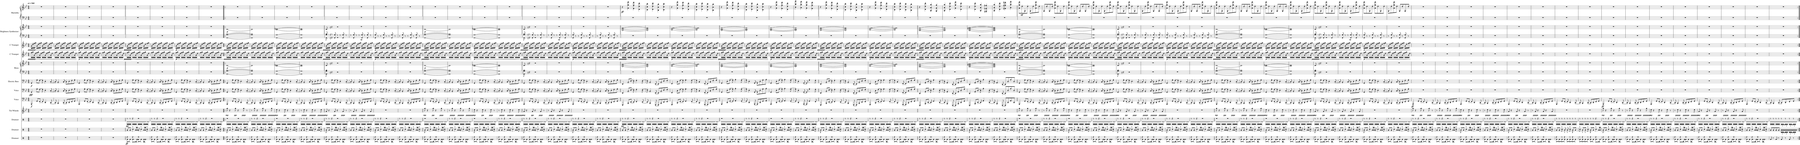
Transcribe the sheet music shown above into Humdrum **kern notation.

**kern	**dynam	**kern	**kern	**dynam	**kern	**dynam	**kern	**dynam	**kern	**dynam	**kern	**dynam	**kern	**kern	**dynam	**kern	**dynam	**kern	**dynam	**kern	**kern	**dynam	**kern	**kern	**dynam
*part12	*part12	*part11	*part10	*part10	*part9	*part9	*part8	*part8	*part7	*part7	*part6	*part6	*part5	*part5	*part5	*part4	*part4	*part3	*part3	*part2	*part2	*part2	*part1	*part1	*part1
*staff15	*staff15	*staff14	*staff13	*staff13	*staff12	*staff12	*staff11	*staff11	*staff10	*staff10	*staff9	*staff9	*staff8	*staff7	*staff7/8	*staff6	*staff6	*staff5	*staff5	*staff4	*staff3	*staff3/4	*staff2	*staff1	*staff1/2
*I"Drumset	*	*I"Drumset	*I"Drumset	*	*I"Tin Whistle	*	*I"Voice	*	*I"Voice	*	*I"Electric Bass	*	*I"Brass	*	*	*I"C Trumpet	*	*I"C Trumpet	*	*I"Brightness Synthesizer	*	*	*I"Marimba	*	*
*I'Drs.	*	*I'Drs.	*I'Drs.	*	*I'Tin Wh.	*	*I'Vo.	*	*I'Vo.	*	*I'El. B.	*	*I'Br.	*	*	*I'C Tpt.	*	*I'C Tpt.	*	*I'Synth.	*	*	*I'Mrm.	*	*
*clefX	*	*clefX	*clefX	*	*clefG^2	*	*clefFv4	*	*clefFv4	*	*clefFv4	*	*clefF4	*clefG2	*	*clefG^2	*	*clefG^2	*	*clefF4	*clefG2	*	*clefF4	*clefG^2	*
*k[]	*	*k[]	*k[]	*	*k[b-e-]	*	*k[b-e-]	*	*k[b-e-]	*	*k[b-e-]	*	*k[b-e-]	*k[b-e-]	*	*k[b-e-]	*	*k[b-e-]	*	*k[b-e-]	*k[b-e-]	*	*k[b-e-]	*k[b-e-]	*
*M4/4	*	*M4/4	*M4/4	*	*M4/4	*	*M4/4	*	*M4/4	*	*M4/4	*	*M4/4	*M4/4	*	*M4/4	*	*M4/4	*	*M4/4	*M4/4	*	*M4/4	*M4/4	*
*MM164	*	*MM164	*MM164	*	*MM164	*	*MM164	*	*MM164	*	*MM164	*	*MM164	*MM164	*	*MM164	*	*MM164	*	*MM164	*MM164	*	*MM164	*MM164	*
=1	=1	=1	=1	=1	=1	=1	=1	=1	=1	=1	=1	=1	=1	=1	=1	=1	=1	=1	=1	=1	=1	=1	=1	=1	=1
!	!	!	!	!	!	!	!	!LO:DY:b	!	!LO:DY:b	!	!LO:DY:b	!	!	!	!	!LO:HP:b	!	!LO:HP:b	!	!	!	!	!	!
!	!	!	!	!	!	!	!	!	!	!	!	!	!	!	!	!	!LO:DY:n=1:b	!	!LO:DY:n=1:b	!	!	!	!	!	!
1r	.	1r	1r	.	1r	.	4GGGG~/	f	4GGG~/	fff	4GGG~/	f	1r	1r	.	16fff~\LL	< pppppp	16gg~\LL	< pppppp	1r	1r	.	1r	1r	.
.	.	.	.	.	.	.	.	.	.	.	.	.	.	.	.	16ggg~\	.	16ddd~\	.	.	.	.	.	.	.
.	.	.	.	.	.	.	.	.	.	.	.	.	.	.	.	16gg~\	.	16fff~\	.	.	.	.	.	.	.
.	.	.	.	.	.	.	.	.	.	.	.	.	.	.	.	16ddd~\JJ	.	16ggg~\JJ	.	.	.	.	.	.	.
.	.	.	.	.	.	.	8GGG~/L	.	8GG~\L	.	8GG~\L	.	.	.	.	16fff~\LL	.	16gg~\LL	.	.	.	.	.	.	.
.	.	.	.	.	.	.	.	.	.	.	.	.	.	.	.	16ggg~\	.	16ddd~\	.	.	.	.	.	.	.
.	.	.	.	.	.	.	[8FFF~/J	.	[8FF~\J	.	[8FF~\J	.	.	.	.	16gg~\	.	16fff~\	.	.	.	.	.	.	.
.	.	.	.	.	.	.	.	.	.	.	.	.	.	.	.	16ddd~\JJ	.	16ggg~\JJ	.	.	.	.	.	.	.
.	.	.	.	.	.	.	8FFF~/]	.	8FF~\]	.	8FF~\]	.	.	.	.	16fff~\LL	.	16gg~\LL	.	.	.	.	.	.	.
.	.	.	.	.	.	.	.	.	.	.	.	.	.	.	.	16ggg~\	.	16ddd~\	.	.	.	.	.	.	.
.	.	.	.	.	.	.	4DDD~/	.	4DD~\	.	4DD~\	.	.	.	.	16gg~\	.	16fff~\	.	.	.	.	.	.	.
.	.	.	.	.	.	.	.	.	.	.	.	.	.	.	.	16ddd~\JJ	.	16ggg~\JJ	.	.	.	.	.	.	.
.	.	.	.	.	.	.	.	.	.	.	.	.	.	.	.	16fff~\LL	.	16gg~\LL	.	.	.	.	.	.	.
.	.	.	.	.	.	.	.	.	.	.	.	.	.	.	.	16ggg~\	.	16ddd~\	.	.	.	.	.	.	.
.	.	.	.	.	.	.	[8CCC~/	.	[8CC~/	.	[8CC~/	.	.	.	.	16gg~\	.	16fff~\	.	.	.	.	.	.	.
.	.	.	.	.	.	.	.	.	.	.	.	.	.	.	.	16ddd~\JJ	.	16ggg~\JJ	.	.	.	.	.	.	.
=2	=2	=2	=2	=2	=2	=2	=2	=2	=2	=2	=2	=2	=2	=2	=2	=2	=2	=2	=2	=2	=2	=2	=2	=2	=2
1r	.	1r	1r	.	1r	.	8CCC~/]	.	8CC~/]	.	8CC~/]	.	1r	1r	.	16fff~\LL	.	16gg~\LL	.	1r	1r	.	1r	1r	.
.	.	.	.	.	.	.	.	.	.	.	.	.	.	.	.	16ggg~\	.	16ddd~\	.	.	.	.	.	.	.
.	.	.	.	.	.	.	4BBBB-~/	.	4BBB-~/	.	4BBB-~/	.	.	.	.	16gg~\	.	16fff~\	.	.	.	.	.	.	.
.	.	.	.	.	.	.	.	.	.	.	.	.	.	.	.	16ddd~\JJ	.	16ggg~\JJ	.	.	.	.	.	.	.
.	.	.	.	.	.	.	.	.	.	.	.	.	.	.	.	16fff~\LL	.	16gg~\LL	.	.	.	.	.	.	.
.	.	.	.	.	.	.	.	.	.	.	.	.	.	.	.	16ggg~\	.	16ddd~\	.	.	.	.	.	.	.
.	.	.	.	.	.	.	[8CCC~/	.	[8CC~/	.	[8CC~/	.	.	.	.	16gg~\	.	16fff~\	.	.	.	.	.	.	.
.	.	.	.	.	.	.	.	.	.	.	.	.	.	.	.	16ddd~\JJ	.	16ggg~\JJ	.	.	.	.	.	.	.
.	.	.	.	.	.	.	8CCC~/L]	.	8CC~\L]	.	8CC~\L]	.	.	.	.	16fff~\LL	.	16gg~\LL	.	.	.	.	.	.	.
.	.	.	.	.	.	.	.	.	.	.	.	.	.	.	.	16ggg~\	.	16ddd~\	.	.	.	.	.	.	.
.	.	.	.	.	.	.	8DDD~/	.	8DD~\	.	8DD~\	.	.	.	.	16gg~\	.	16fff~\	.	.	.	.	.	.	.
.	.	.	.	.	.	.	.	.	.	.	.	.	.	.	.	16ddd~\JJ	.	16ggg~\JJ	.	.	.	.	.	.	.
.	.	.	.	.	.	.	8FFF~/	.	8FF~\	.	8FF~\	.	.	.	.	16fff~\LL	.	16gg~\LL	.	.	.	.	.	.	.
.	.	.	.	.	.	.	.	.	.	.	.	.	.	.	.	16ggg~\	.	16ddd~\	.	.	.	.	.	.	.
.	.	.	.	.	.	.	8GGG~/J	.	8GG~\J	.	8GG~\J	.	.	.	.	16gg~\	.	16fff~\	.	.	.	.	.	.	.
.	.	.	.	.	.	.	.	.	.	.	.	.	.	.	.	16ddd~\JJ	.	16ggg~\JJ	.	.	.	.	.	.	.
.	.	.	.	.	.	.	.	.	.	.	.	.	.	.	.	.	[	.	[	.	.	.	.	.	.
=3	=3	=3	=3	=3	=3	=3	=3	=3	=3	=3	=3	=3	=3	=3	=3	=3	=3	=3	=3	=3	=3	=3	=3	=3	=3
!	!	!	!	!	!	!	!	!	!	!	!	!	!	!	!	!	!LO:HP:b	!	!LO:HP:b	!	!	!	!	!	!
!	!	!	!	!	!	!	!	!	!	!	!	!	!	!	!	!	!LO:DY:n=1:b	!	!LO:DY:n=1:b	!	!	!	!	!	!
1r	.	1r	1r	.	1r	.	4GGGG~/	.	4GGG~/	.	4GGG~/	.	1r	1r	.	16fff~\LL	> p	16gg~\LL	> p	1r	1r	.	1r	1r	.
.	.	.	.	.	.	.	.	.	.	.	.	.	.	.	.	16ggg~\	.	16ddd~\	.	.	.	.	.	.	.
.	.	.	.	.	.	.	.	.	.	.	.	.	.	.	.	16gg~\	.	16fff~\	.	.	.	.	.	.	.
.	.	.	.	.	.	.	.	.	.	.	.	.	.	.	.	16ddd~\JJ	.	16ggg~\JJ	.	.	.	.	.	.	.
.	.	.	.	.	.	.	8GGG~/L	.	8GG~\L	.	8GG~\L	.	.	.	.	16fff~\LL	.	16gg~\LL	.	.	.	.	.	.	.
.	.	.	.	.	.	.	.	.	.	.	.	.	.	.	.	16ggg~\	.	16ddd~\	.	.	.	.	.	.	.
.	.	.	.	.	.	.	[8FFF~/J	.	[8FF~\J	.	[8FF~\J	.	.	.	.	16gg~\	.	16fff~\	.	.	.	.	.	.	.
.	.	.	.	.	.	.	.	.	.	.	.	.	.	.	.	16ddd~\JJ	.	16ggg~\JJ	.	.	.	.	.	.	.
.	.	.	.	.	.	.	8FFF~/]	.	8FF~\]	.	8FF~\]	.	.	.	.	16fff~\LL	.	16gg~\LL	.	.	.	.	.	.	.
.	.	.	.	.	.	.	.	.	.	.	.	.	.	.	.	16ggg~\	.	16ddd~\	.	.	.	.	.	.	.
.	.	.	.	.	.	.	4DDD~/	.	4DD~\	.	4DD~\	.	.	.	.	16gg~\	.	16fff~\	.	.	.	.	.	.	.
.	.	.	.	.	.	.	.	.	.	.	.	.	.	.	.	16ddd~\JJ	.	16ggg~\JJ	.	.	.	.	.	.	.
.	.	.	.	.	.	.	.	.	.	.	.	.	.	.	.	16fff~\LL	.	16gg~\LL	.	.	.	.	.	.	.
.	.	.	.	.	.	.	.	.	.	.	.	.	.	.	.	16ggg~\	.	16ddd~\	.	.	.	.	.	.	.
.	.	.	.	.	.	.	[8CCC~/	.	[8CC~/	.	[8CC~/	.	.	.	.	16gg~\	.	16fff~\	.	.	.	.	.	.	.
.	.	.	.	.	.	.	.	.	.	.	.	.	.	.	.	16ddd~\JJ	.	16ggg~\JJ	.	.	.	.	.	.	.
=4	=4	=4	=4	=4	=4	=4	=4	=4	=4	=4	=4	=4	=4	=4	=4	=4	=4	=4	=4	=4	=4	=4	=4	=4	=4
1r	.	1r	1r	.	1r	.	8CCC~/]	.	8CC~/]	.	8CC~/]	.	1r	1r	.	16fff~\LL	.	16gg~\LL	.	1r	1r	.	1r	1r	.
.	.	.	.	.	.	.	.	.	.	.	.	.	.	.	.	16ggg~\	.	16ddd~\	.	.	.	.	.	.	.
.	.	.	.	.	.	.	4BBBB-~/	.	4BBB-~/	.	4BBB-~/	.	.	.	.	16gg~\	.	16fff~\	.	.	.	.	.	.	.
.	.	.	.	.	.	.	.	.	.	.	.	.	.	.	.	16ddd~\JJ	.	16ggg~\JJ	.	.	.	.	.	.	.
.	.	.	.	.	.	.	.	.	.	.	.	.	.	.	.	16fff~\LL	.	16gg~\LL	.	.	.	.	.	.	.
.	.	.	.	.	.	.	.	.	.	.	.	.	.	.	.	16ggg~\	.	16ddd~\	.	.	.	.	.	.	.
.	.	.	.	.	.	.	[8CCC~/	.	[8CC~/	.	[8CC~/	.	.	.	.	16gg~\	.	16fff~\	.	.	.	.	.	.	.
.	.	.	.	.	.	.	.	.	.	.	.	.	.	.	.	16ddd~\JJ	.	16ggg~\JJ	.	.	.	.	.	.	.
.	.	.	.	.	.	.	8CCC~/L]	.	8CC~\L]	.	8CC~\L]	.	.	.	.	16fff~\LL	.	16gg~\LL	.	.	.	.	.	.	.
.	.	.	.	.	.	.	.	.	.	.	.	.	.	.	.	16ggg~\	.	16ddd~\	.	.	.	.	.	.	.
.	.	.	.	.	.	.	8DDD~/	.	8DD~\	.	8DD~\	.	.	.	.	16gg~\	.	16fff~\	.	.	.	.	.	.	.
.	.	.	.	.	.	.	.	.	.	.	.	.	.	.	.	16ddd~\JJ	.	16ggg~\JJ	.	.	.	.	.	.	.
.	.	.	.	.	.	.	8FFF~/	.	8FF~\	.	8FF~\	.	.	.	.	16fff~\LL	.	16gg~\LL	.	.	.	.	.	.	.
.	.	.	.	.	.	.	.	.	.	.	.	.	.	.	.	16ggg~\	.	16ddd~\	.	.	.	.	.	.	.
.	.	.	.	.	.	.	8GGG~/J	.	8GG~\J	.	8GG~\J	.	.	.	.	16gg~\	.	16fff~\	.	.	.	.	.	.	.
.	.	.	.	.	.	.	.	.	.	.	.	.	.	.	.	16ddd~\JJ	.	16ggg~\JJ	.	.	.	.	.	.	.
.	.	.	.	.	.	.	.	.	.	.	.	.	.	.	.	.	]	.	]	.	.	.	.	.	.
=5||	=5||	=5||	=5||	=5||	=5||	=5||	=5||	=5||	=5||	=5||	=5||	=5||	=5||	=5||	=5||	=5||	=5||	=5||	=5||	=5||	=5||	=5||	=5||	=5||	=5||
*^	*	*^	*^	*	*	*	*	*	*	*	*	*	*	*	*	*	*	*	*	*	*	*	*	*	*
!	!	!LO:DY:b	!	!	!	!	!LO:DY:b	!	!	!	!	!	!	!	!	!	!	!	!	!LO:HP:b	!	!LO:HP:b	!	!	!	!	!	!
!	!	!	!	!	!	!	!	!	!	!	!	!	!	!	!	!	!	!	!	!LO:DY:n=1:b	!	!	!	!	!	!	!	!
!	!	!	!	!	!	!	!	!	!	!	!	!	!	!	!	!	!	!	!	!LO:DY:n=2:b	!	!LO:DY:n=1:b	!	!	!	!	!	!
!	!	!	!	!	!	!	!	!	!	!	!	!	!	!	!	!	!	!	!	!	!	!LO:DY:n=2:b	!	!	!	!	!	!
4r	8Rf~\L	ff	8Ra~/L	4ryy	8r	16Rd~\LL	pp	1r	.	4GGGG~/	.	4GGG~/	.	4GGG~/	.	1r	1r	.	16fff~\LL	< pppppp pppppp	16gg~\LL	< pppppp pppppp	1r	1r	.	1r	1r	.
!	!	!	!	!	!	!	!	!	!	!	!	!	!	!	!	!	!	!	!	!LO:HP:b	!	!LO:HP:b	!	!	!	!	!	!
.	.	.	.	.	.	16Rd~\	.	.	.	.	.	.	.	.	.	.	.	.	16ggg~\	<	16ddd~\	<	.	.	.	.	.	.
.	8Rf~\J	.	8Ra~/J	.	8r	16Rd~\	.	.	.	.	.	.	.	.	.	.	.	.	16gg~\	.	16fff~\	.	.	.	.	.	.	.
.	.	.	.	.	.	16Rd~\JJ	.	.	.	.	.	.	.	.	.	.	.	.	16ddd~\JJ	.	16ggg~\JJ	.	.	.	.	.	.	.
4r	8.Rf~\L	.	8r	4Rcc\	4r	16Rd~\LL	.	.	.	8GGG~/L	.	8GG~\L	.	8GG~\L	.	.	.	.	16fff~\LL	.	16gg~\LL	.	.	.	.	.	.	.
.	.	.	.	.	.	16Rd~\	.	.	.	.	.	.	.	.	.	.	.	.	16ggg~\	.	16ddd~\	.	.	.	.	.	.	.
.	.	.	16Ra~/LL	.	.	16Rd~\	.	.	.	[8FFF~/J	.	[8FF~\J	.	[8FF~\J	.	.	.	.	16gg~\	.	16fff~\	.	.	.	.	.	.	.
.	16Rf~\Jk	.	16Ra~/JJ	.	.	16Rd~\JJ	.	.	.	.	.	.	.	.	.	.	.	.	16ddd~\JJ	.	16ggg~\JJ	.	.	.	.	.	.	.
2r	8Rf~\L	.	8Ra~/	8ryy	2r	16Rd~\LL	.	.	.	8FFF~/]	.	8FF~\]	.	8FF~\]	.	.	.	.	16fff~\LL	.	16gg~\LL	.	.	.	.	.	.	.
.	.	.	.	.	.	16Rd~\	.	.	.	.	.	.	.	.	.	.	.	.	16ggg~\	.	16ddd~\	.	.	.	.	.	.	.
.	8Rf~\J	.	8r	4Rcc\	.	16Rd~\	.	.	.	4DDD~/	.	4DD~\	.	4DD~\	.	.	.	.	16gg~\	.	16fff~\	.	.	.	.	.	.	.
.	.	.	.	.	.	16Rd~\JJ	.	.	.	.	.	.	.	.	.	.	.	.	16ddd~\JJ	.	16ggg~\JJ	.	.	.	.	.	.	.
.	16Rf~\KL	.	16Ra~/LL	.	.	16Rd~\LL	.	.	.	.	.	.	.	.	.	.	.	.	16fff~\LL	.	16gg~\LL	.	.	.	.	.	.	.
.	8.Rf~\J	.	16Ra~/JJ	.	.	16Rd~\	.	.	.	.	.	.	.	.	.	.	.	.	16ggg~\	.	16ddd~\	.	.	.	.	.	.	.
.	.	.	8r	8Rcc\	.	16Rd~\	.	.	.	[8CCC~/	.	[8CC~/	.	[8CC~/	.	.	.	.	16gg~\	.	16fff~\	.	.	.	.	.	.	.
.	.	.	.	.	.	16Rd~\JJ	.	.	.	.	.	.	.	.	.	.	.	.	16ddd~\JJ	.	16ggg~\JJ	.	.	.	.	.	.	.
=6	=6	=6	=6	=6	=6	=6	=6	=6	=6	=6	=6	=6	=6	=6	=6	=6	=6	=6	=6	=6	=6	=6	=6	=6	=6	=6	=6	=6
4r	8Rf~\L	.	8Ra~/L	4ryy	8r	16Rd~\LL	.	1r	.	8CCC~/]	.	8CC~/]	.	8CC~/]	.	1r	1r	.	16fff~\LL	.	16gg~\LL	.	1r	1r	.	1r	1r	.
.	.	.	.	.	.	16Rd~\	.	.	.	.	.	.	.	.	.	.	.	.	16ggg~\	.	16ddd~\	.	.	.	.	.	.	.
.	8Rf~\J	.	8Ra~/J	.	8r	16Rd~\	.	.	.	4BBBB-~/	.	4BBB-~/	.	4BBB-~/	.	.	.	.	16gg~\	.	16fff~\	.	.	.	.	.	.	.
.	.	.	.	.	.	16Rd~\JJ	.	.	.	.	.	.	.	.	.	.	.	.	16ddd~\JJ	.	16ggg~\JJ	.	.	.	.	.	.	.
4r	8.Rf~\L	.	8r	4Rcc\	4r	16Rd~\LL	.	.	.	.	.	.	.	.	.	.	.	.	16fff~\LL	.	16gg~\LL	.	.	.	.	.	.	.
.	.	.	.	.	.	16Rd~\	.	.	.	.	.	.	.	.	.	.	.	.	16ggg~\	.	16ddd~\	.	.	.	.	.	.	.
.	.	.	16Ra~/LL	.	.	16Rd~\	.	.	.	[8CCC~/	.	[8CC~/	.	[8CC~/	.	.	.	.	16gg~\	.	16fff~\	.	.	.	.	.	.	.
.	16Rf~\Jk	.	16Ra~/JJ	.	.	16Rd~\JJ	.	.	.	.	.	.	.	.	.	.	.	.	16ddd~\JJ	.	16ggg~\JJ	.	.	.	.	.	.	.
2r	8Rf~\L	.	8Ra~/	8ryy	2r	16Rd~\LL	.	.	.	8CCC~/L]	.	8CC~\L]	.	8CC~\L]	.	.	.	.	16fff~\LL	.	16gg~\LL	.	.	.	.	.	.	.
.	.	.	.	.	.	16Rd~\	.	.	.	.	.	.	.	.	.	.	.	.	16ggg~\	.	16ddd~\	.	.	.	.	.	.	.
.	8Rf~\J	.	8r	4Rcc\	.	16Rd~\	.	.	.	8DDD~/	.	8DD~\	.	8DD~\	.	.	.	.	16gg~\	.	16fff~\	.	.	.	.	.	.	.
.	.	.	.	.	.	16Rd~\JJ	.	.	.	.	.	.	.	.	.	.	.	.	16ddd~\JJ	.	16ggg~\JJ	.	.	.	.	.	.	.
.	16Rf~\KL	.	16Ra~/LL	.	.	16Rd~\LL	.	.	.	8FFF~/	.	8FF~\	.	8FF~\	.	.	.	.	16fff~\LL	.	16gg~\LL	.	.	.	.	.	.	.
.	8.Rf~\J	.	16Ra~/JJ	.	.	16Rd~\	.	.	.	.	.	.	.	.	.	.	.	.	16ggg~\	.	16ddd~\	.	.	.	.	.	.	.
.	.	.	8r	8Rcc\	.	16Rd~\	.	.	.	8GGG~/J	.	8GG~\J	.	8GG~\J	.	.	.	.	16gg~\	.	16fff~\	.	.	.	.	.	.	.
.	.	.	.	.	.	16Rd~\JJ	.	.	.	.	.	.	.	.	.	.	.	.	16ddd~\JJ	.	16ggg~\JJ	.	.	.	.	.	.	.
*v	*v	*	*	*	*v	*v	*	*	*	*	*	*	*	*	*	*	*	*	*	*	*	*	*	*	*	*	*	*
*	*	*v	*v	*	*	*	*	*	*	*	*	*	*	*	*	*	*	*	*	*	*	*	*	*	*	*
.	.	.	.	.	.	.	.	.	.	.	.	.	.	.	.	.	[ [	.	[ [	.	.	.	.	.	.
=7	=7	=7	=7	=7	=7	=7	=7	=7	=7	=7	=7	=7	=7	=7	=7	=7	=7	=7	=7	=7	=7	=7	=7	=7	=7
*^	*	*^	*^	*	*	*	*	*	*	*	*	*	*	*	*	*	*	*	*	*	*	*	*	*	*
!	!	!	!	!	!	!	!	!	!	!	!	!	!	!	!	!	!	!	!	!LO:HP:b	!	!LO:HP:b	!	!	!	!	!	!
!	!	!	!	!	!	!	!	!	!	!	!	!	!	!	!	!	!	!	!	!LO:DY:n=1:b	!	!	!	!	!	!	!	!
!	!	!	!	!	!	!	!	!	!	!	!	!	!	!	!	!	!	!	!	!LO:DY:n=2:b	!	!LO:DY:n=1:b	!	!	!	!	!	!
!	!	!	!	!	!	!	!	!	!	!	!	!	!	!	!	!	!	!	!	!	!	!LO:DY:n=2:b	!	!	!	!	!	!
4r	8Rf~\L	.	8Ra~/L	4ryy	8r	16Rd~\LL	.	1r	.	4GGGG~/	.	4GGG~/	.	4GGG~/	.	1r	1r	.	16fff~\LL	> p p	16gg~\LL	> p p	1r	1r	.	1r	1r	.
.	.	.	.	.	.	16Rd~\	.	.	.	.	.	.	.	.	.	.	.	.	16ggg~\	.	16ddd~\	.	.	.	.	.	.	.
.	8Rf~\J	.	8Ra~/J	.	8r	16Rd~\	.	.	.	.	.	.	.	.	.	.	.	.	16gg~\	.	16fff~\	.	.	.	.	.	.	.
.	.	.	.	.	.	16Rd~\JJ	.	.	.	.	.	.	.	.	.	.	.	.	16ddd~\JJ	.	16ggg~\JJ	.	.	.	.	.	.	.
4r	8.Rf~\L	.	8r	4Rcc\	4r	16Rd~\LL	.	.	.	8GGG~/L	.	8GG~\L	.	8GG~\L	.	.	.	.	16fff~\LL	.	16gg~\LL	.	.	.	.	.	.	.
.	.	.	.	.	.	16Rd~\	.	.	.	.	.	.	.	.	.	.	.	.	16ggg~\	.	16ddd~\	.	.	.	.	.	.	.
.	.	.	16Ra~/LL	.	.	16Rd~\	.	.	.	[8FFF~/J	.	[8FF~\J	.	[8FF~\J	.	.	.	.	16gg~\	.	16fff~\	.	.	.	.	.	.	.
.	16Rf~\Jk	.	16Ra~/JJ	.	.	16Rd~\JJ	.	.	.	.	.	.	.	.	.	.	.	.	16ddd~\JJ	.	16ggg~\JJ	.	.	.	.	.	.	.
2r	8Rf~\L	.	8Ra~/	8ryy	2r	16Rd~\LL	.	.	.	8FFF~/]	.	8FF~\]	.	8FF~\]	.	.	.	.	16fff~\LL	.	16gg~\LL	.	.	.	.	.	.	.
.	.	.	.	.	.	16Rd~\	.	.	.	.	.	.	.	.	.	.	.	.	16ggg~\	.	16ddd~\	.	.	.	.	.	.	.
.	8Rf~\J	.	8r	4Rcc\	.	16Rd~\	.	.	.	4DDD~/	.	4DD~\	.	4DD~\	.	.	.	.	16gg~\	.	16fff~\	.	.	.	.	.	.	.
.	.	.	.	.	.	16Rd~\JJ	.	.	.	.	.	.	.	.	.	.	.	.	16ddd~\JJ	.	16ggg~\JJ	.	.	.	.	.	.	.
.	16Rf~\KL	.	16Ra~/LL	.	.	16Rd~\LL	.	.	.	.	.	.	.	.	.	.	.	.	16fff~\LL	.	16gg~\LL	.	.	.	.	.	.	.
.	8.Rf~\J	.	16Ra~/JJ	.	.	16Rd~\	.	.	.	.	.	.	.	.	.	.	.	.	16ggg~\	.	16ddd~\	.	.	.	.	.	.	.
.	.	.	8r	8Rcc\	.	16Rd~\	.	.	.	[8CCC~/	.	[8CC~/	.	[8CC~/	.	.	.	.	16gg~\	.	16fff~\	.	.	.	.	.	.	.
.	.	.	.	.	.	16Rd~\JJ	.	.	.	.	.	.	.	.	.	.	.	.	16ddd~\JJ	.	16ggg~\JJ	.	.	.	.	.	.	.
=8	=8	=8	=8	=8	=8	=8	=8	=8	=8	=8	=8	=8	=8	=8	=8	=8	=8	=8	=8	=8	=8	=8	=8	=8	=8	=8	=8	=8
4r	8Rf~\L	.	8Ra~/L	4ryy	8r	16Rd~\LL	.	1r	.	8CCC~/]	.	8CC~/]	.	8CC~/]	.	1r	1r	.	16fff~\LL	.	16gg~\LL	.	1r	1r	.	1r	1r	.
.	.	.	.	.	.	16Rd~\	.	.	.	.	.	.	.	.	.	.	.	.	16ggg~\	.	16ddd~\	.	.	.	.	.	.	.
.	8Rf~\J	.	8Ra~/J	.	8r	16Rd~\	.	.	.	4BBBB-~/	.	4BBB-~/	.	4BBB-~/	.	.	.	.	16gg~\	.	16fff~\	.	.	.	.	.	.	.
.	.	.	.	.	.	16Rd~\JJ	.	.	.	.	.	.	.	.	.	.	.	.	16ddd~\JJ	.	16ggg~\JJ	.	.	.	.	.	.	.
4r	8.Rf~\L	.	8r	4Rcc\	4r	16Rd~\LL	.	.	.	.	.	.	.	.	.	.	.	.	16fff~\LL	.	16gg~\LL	.	.	.	.	.	.	.
.	.	.	.	.	.	16Rd~\	.	.	.	.	.	.	.	.	.	.	.	.	16ggg~\	.	16ddd~\	.	.	.	.	.	.	.
.	.	.	16Ra~/LL	.	.	16Rd~\	.	.	.	[8CCC~/	.	[8CC~/	.	[8CC~/	.	.	.	.	16gg~\	.	16fff~\	.	.	.	.	.	.	.
.	16Rf~\Jk	.	16Ra~/JJ	.	.	16Rd~\JJ	.	.	.	.	.	.	.	.	.	.	.	.	16ddd~\JJ	.	16ggg~\JJ	.	.	.	.	.	.	.
2r	8Rf~\L	.	8Ra~/	8ryy	2r	16Rd~\LL	.	.	.	8CCC~/L]	.	8CC~\L]	.	8CC~\L]	.	.	.	.	16fff~\LL	.	16gg~\LL	.	.	.	.	.	.	.
.	.	.	.	.	.	16Rd~\	.	.	.	.	.	.	.	.	.	.	.	.	16ggg~\	.	16ddd~\	.	.	.	.	.	.	.
.	8Rf~\J	.	8r	4Rcc\	.	16Rd~\	.	.	.	8DDD~/	.	8DD~\	.	8DD~\	.	.	.	.	16gg~\	.	16fff~\	.	.	.	.	.	.	.
.	.	.	.	.	.	16Rd~\JJ	.	.	.	.	.	.	.	.	.	.	.	.	16ddd~\JJ	.	16ggg~\JJ	.	.	.	.	.	.	.
.	16Rf~\KL	.	16Ra~/LL	.	.	16Rd~\LL	.	.	.	8FFF~/	.	8FF~\	.	8FF~\	.	.	.	.	16fff~\LL	.	16gg~\LL	.	.	.	.	.	.	.
.	8.Rf~\J	.	16Ra~/JJ	.	.	16Rd~\	.	.	.	.	.	.	.	.	.	.	.	.	16ggg~\	.	16ddd~\	.	.	.	.	.	.	.
.	.	.	8r	8Rcc\	.	16Rd~\	.	.	.	8GGG~/J	.	8GG~\J	.	8GG~\J	.	.	.	.	16gg~\	.	16fff~\	.	.	.	.	.	.	.
.	.	.	.	.	.	16Rd~\JJ	.	.	.	.	.	.	.	.	.	.	.	.	16ddd~\JJ	.	16ggg~\JJ	.	.	.	.	.	.	.
*v	*v	*	*	*	*v	*v	*	*	*	*	*	*	*	*	*	*	*	*	*	*	*	*	*	*	*	*	*	*
*	*	*v	*v	*	*	*	*	*	*	*	*	*	*	*	*	*	*	*	*	*	*	*	*	*	*	*
.	.	.	.	.	.	.	.	.	.	.	.	.	.	.	.	.	]	.	]	.	.	.	.	.	.
=9!|:	=9!|:	=9!|:	=9!|:	=9!|:	=9!|:	=9!|:	=9!|:	=9!|:	=9!|:	=9!|:	=9!|:	=9!|:	=9!|:	=9!|:	=9!|:	=9!|:	=9!|:	=9!|:	=9!|:	=9!|:	=9!|:	=9!|:	=9!|:	=9!|:	=9!|:
*^	*	*^	*^	*	*	*	*	*	*	*	*	*	*	*	*	*	*	*	*	*	*	*	*	*	*
!	!	!	!	!	!	!	!	!	!LO:DY:b	!	!	!	!	!	!	!	!	!LO:DY:b	!	!LO:HP:b	!	!LO:HP:b	!	!	!	!	!	!
!	!	!	!	!	!	!	!	!	!	!	!	!	!	!	!	!	!	!	!	!LO:DY:n=1:b	!	!LO:DY:n=1:b	!	!	!LO:DY:b	!	!	!
4r	8Rf~\L	.	8Ra~/L	4r	2r	16Rd~\LL	.	8ggg\	mp	4GGGG~/	.	4GGG~/	.	4GGG~/	.	[1GG [1G [1B-	[1d	p	16fff~\LL	< pppppp	16gg~\LL	< pppppp	[1GG [1G [1B-	[1d	p	1r	1r	.
.	.	.	.	.	.	16Rd~\	.	.	.	.	.	.	.	.	.	.	.	.	16ggg~\	.	16ddd~\	.	.	.	.	.	.	.
.	8Rf~\J	.	8Ra~/J	.	.	16Rd~\	.	4r	.	.	.	.	.	.	.	.	.	.	16gg~\	.	16fff~\	.	.	.	.	.	.	.
.	.	.	.	.	.	16Rd~\JJ	.	.	.	.	.	.	.	.	.	.	.	.	16ddd~\JJ	.	16ggg~\JJ	.	.	.	.	.	.	.
4r	8.Rf~\L	.	8r	4Rcc\	.	16Rd~\LL	.	.	.	8GGG~/L	.	8GG~\L	.	8GG~\L	.	.	.	.	16fff~\LL	.	16gg~\LL	.	.	.	.	.	.	.
.	.	.	.	.	.	16Rd~\	.	.	.	.	.	.	.	.	.	.	.	.	16ggg~\	.	16ddd~\	.	.	.	.	.	.	.
!	!	!	!	!	!	!	!	!	!LO:DY:b	!	!	!	!	!	!	!	!	!	!	!	!	!	!	!	!	!	!	!
.	.	.	16Ra~/LL	.	.	16Rd~\	.	8ggg\	pp	[8FFF~/J	.	[8FF~\J	.	[8FF~\J	.	.	.	.	16gg~\	.	16fff~\	.	.	.	.	.	.	.
.	16Rf~\Jk	.	16Ra~/JJ	.	.	16Rd~\JJ	.	.	.	.	.	.	.	.	.	.	.	.	16ddd~\JJ	.	16ggg~\JJ	.	.	.	.	.	.	.
2r	8Rf~\L	.	8Ra~/	8ryy	2r	16Rd~\LL	.	4r	.	8FFF~/]	.	8FF~\]	.	8FF~\]	.	.	.	.	16fff~\LL	.	16gg~\LL	.	.	.	.	.	.	.
.	.	.	.	.	.	16Rd~\	.	.	.	.	.	.	.	.	.	.	.	.	16ggg~\	.	16ddd~\	.	.	.	.	.	.	.
.	8Rf~\J	.	8r	4Rcc\	.	16Rd~\	.	.	.	4DDD~/	.	4DD~\	.	4DD~\	.	.	.	.	16gg~\	.	16fff~\	.	.	.	.	.	.	.
.	.	.	.	.	.	16Rd~\JJ	.	.	.	.	.	.	.	.	.	.	.	.	16ddd~\JJ	.	16ggg~\JJ	.	.	.	.	.	.	.
!	!	!	!	!	!	!	!	!	!LO:DY:b	!	!	!	!	!	!	!	!	!	!	!	!	!	!	!	!	!	!	!
.	16Rf~\KL	.	16Ra~/LL	.	.	16Rd~\LL	.	8ggg\	ppp	.	.	.	.	.	.	.	.	.	16fff~\LL	.	16gg~\LL	.	.	.	.	.	.	.
.	8.Rf~\J	.	16Ra~/JJ	.	.	16Rd~\	.	.	.	.	.	.	.	.	.	.	.	.	16ggg~\	.	16ddd~\	.	.	.	.	.	.	.
.	.	.	8r	8Rcc\	.	16Rd~\	.	8r	.	[8CCC~/	.	[8CC~/	.	[8CC~/	.	.	.	.	16gg~\	.	16fff~\	.	.	.	.	.	.	.
.	.	.	.	.	.	16Rd~\JJ	.	.	.	.	.	.	.	.	.	.	.	.	16ddd~\JJ	.	16ggg~\JJ	.	.	.	.	.	.	.
=10	=10	=10	=10	=10	=10	=10	=10	=10	=10	=10	=10	=10	=10	=10	=10	=10	=10	=10	=10	=10	=10	=10	=10	=10	=10	=10	=10	=10
4r	8Rf~\L	.	8Ra~/L	4ryy	8r	16Rd~\LL	.	8r	.	8CCC~/]	.	8CC~/]	.	8CC~/]	.	1GG] 1G] 1B-]	1d]	.	16fff~\LL	.	16gg~\LL	.	1GG] 1G] 1B-]	1d]	.	1r	1r	.
.	.	.	.	.	.	16Rd~\	.	.	.	.	.	.	.	.	.	.	.	.	16ggg~\	.	16ddd~\	.	.	.	.	.	.	.
!	!	!	!	!	!	!	!	!	!LO:DY:b	!	!	!	!	!	!	!	!	!	!	!	!	!	!	!	!	!	!	!
.	8Rf~\J	.	8Ra~/J	.	8r	16Rd~\	.	8ggg\	pppp	4BBBB-~/	.	4BBB-~/	.	4BBB-~/	.	.	.	.	16gg~\	.	16fff~\	.	.	.	.	.	.	.
.	.	.	.	.	.	16Rd~\JJ	.	.	.	.	.	.	.	.	.	.	.	.	16ddd~\JJ	.	16ggg~\JJ	.	.	.	.	.	.	.
4r	8.Rf~\L	.	8r	4Rcc\	4r	16Rd~\LL	.	4r	.	.	.	.	.	.	.	.	.	.	16fff~\LL	.	16gg~\LL	.	.	.	.	.	.	.
.	.	.	.	.	.	16Rd~\	.	.	.	.	.	.	.	.	.	.	.	.	16ggg~\	.	16ddd~\	.	.	.	.	.	.	.
.	.	.	16Ra~/LL	.	.	16Rd~\	.	.	.	[8CCC~/	.	[8CC~/	.	[8CC~/	.	.	.	.	16gg~\	.	16fff~\	.	.	.	.	.	.	.
.	16Rf~\Jk	.	16Ra~/JJ	.	.	16Rd~\JJ	.	.	.	.	.	.	.	.	.	.	.	.	16ddd~\JJ	.	16ggg~\JJ	.	.	.	.	.	.	.
!	!	!	!	!	!	!	!	!	!LO:DY:b	!	!	!	!	!	!	!	!	!	!	!	!	!	!	!	!	!	!	!
2r	8Rf~\L	.	8Ra~/	8ryy	2r	16Rd~\LL	.	8ggg\	ppppp	8CCC~/L]	.	8CC~\L]	.	8CC~\L]	.	.	.	.	16fff~\LL	.	16gg~\LL	.	.	.	.	.	.	.
.	.	.	.	.	.	16Rd~\	.	.	.	.	.	.	.	.	.	.	.	.	16ggg~\	.	16ddd~\	.	.	.	.	.	.	.
.	8Rf~\J	.	8r	4Rcc\	.	16Rd~\	.	4r	.	8DDD~/	.	8DD~\	.	8DD~\	.	.	.	.	16gg~\	.	16fff~\	.	.	.	.	.	.	.
.	.	.	.	.	.	16Rd~\JJ	.	.	.	.	.	.	.	.	.	.	.	.	16ddd~\JJ	.	16ggg~\JJ	.	.	.	.	.	.	.
.	16Rf~\KL	.	16Ra~/LL	.	.	16Rd~\LL	.	.	.	8FFF~/	.	8FF~\	.	8FF~\	.	.	.	.	16fff~\LL	.	16gg~\LL	.	.	.	.	.	.	.
.	8.Rf~\J	.	16Ra~/JJ	.	.	16Rd~\	.	.	.	.	.	.	.	.	.	.	.	.	16ggg~\	.	16ddd~\	.	.	.	.	.	.	.
!	!	!	!	!	!	!	!	!	!LO:DY:b	!	!	!	!	!	!	!	!	!	!	!	!	!	!	!	!	!	!	!
.	.	.	8r	8Rcc\	.	16Rd~\	.	8ggg\	pppppp	8GGG~/J	.	8GG~\J	.	8GG~\J	.	.	.	.	16gg~\	.	16fff~\	.	.	.	.	.	.	.
.	.	.	.	.	.	16Rd~\JJ	.	.	.	.	.	.	.	.	.	.	.	.	16ddd~\JJ	.	16ggg~\JJ	.	.	.	.	.	.	.
*v	*v	*	*	*	*v	*v	*	*	*	*	*	*	*	*	*	*	*	*	*	*	*	*	*	*	*	*	*	*
*	*	*v	*v	*	*	*	*	*	*	*	*	*	*	*	*	*	*	*	*	*	*	*	*	*	*	*
.	.	.	.	.	.	.	.	.	.	.	.	.	.	.	.	.	[	.	[	.	.	.	.	.	.
=11	=11	=11	=11	=11	=11	=11	=11	=11	=11	=11	=11	=11	=11	=11	=11	=11	=11	=11	=11	=11	=11	=11	=11	=11	=11
*^	*	*^	*^	*	*	*	*	*	*	*	*	*	*	*	*	*	*	*	*	*	*	*	*	*	*
!	!	!	!	!	!	!	!	!	!LO:DY:b	!	!	!	!	!	!	!	!	!	!	!LO:HP:b	!	!LO:HP:b	!	!	!	!	!	!
!	!	!	!	!	!	!	!	!	!	!	!	!	!	!	!	!	!	!	!	!LO:DY:n=1:b	!	!LO:DY:n=1:b	!	!	!	!	!	!
4r	8Rf~\L	.	8Ra~/L	4r	2r	16Rd~\LL	.	8ddd\	mp	4GGGG~/	.	4GGG~/	.	4GGG~/	.	[1GG [1G	[1c [1en	.	16fff~\LL	> p	16gg~\LL	> p	[1GG [1G	[1c [1en	.	1r	1r	.
.	.	.	.	.	.	16Rd~\	.	.	.	.	.	.	.	.	.	.	.	.	16ggg~\	.	16ddd~\	.	.	.	.	.	.	.
.	8Rf~\J	.	8Ra~/J	.	.	16Rd~\	.	4r	.	.	.	.	.	.	.	.	.	.	16gg~\	.	16fff~\	.	.	.	.	.	.	.
.	.	.	.	.	.	16Rd~\JJ	.	.	.	.	.	.	.	.	.	.	.	.	16ddd~\JJ	.	16ggg~\JJ	.	.	.	.	.	.	.
4r	8.Rf~\L	.	8r	4Rcc\	.	16Rd~\LL	.	.	.	8GGG~/L	.	8GG~\L	.	8GG~\L	.	.	.	.	16fff~\LL	.	16gg~\LL	.	.	.	.	.	.	.
.	.	.	.	.	.	16Rd~\	.	.	.	.	.	.	.	.	.	.	.	.	16ggg~\	.	16ddd~\	.	.	.	.	.	.	.
!	!	!	!	!	!	!	!	!	!LO:DY:b	!	!	!	!	!	!	!	!	!	!	!	!	!	!	!	!	!	!	!
.	.	.	16Ra~/LL	.	.	16Rd~\	.	8ddd\	pp	[8FFF~/J	.	[8FF~\J	.	[8FF~\J	.	.	.	.	16gg~\	.	16fff~\	.	.	.	.	.	.	.
.	16Rf~\Jk	.	16Ra~/JJ	.	.	16Rd~\JJ	.	.	.	.	.	.	.	.	.	.	.	.	16ddd~\JJ	.	16ggg~\JJ	.	.	.	.	.	.	.
2r	8Rf~\L	.	8Ra~/	8ryy	2r	16Rd~\LL	.	4r	.	8FFF~/]	.	8FF~\]	.	8FF~\]	.	.	.	.	16fff~\LL	.	16gg~\LL	.	.	.	.	.	.	.
.	.	.	.	.	.	16Rd~\	.	.	.	.	.	.	.	.	.	.	.	.	16ggg~\	.	16ddd~\	.	.	.	.	.	.	.
.	8Rf~\J	.	8r	4Rcc\	.	16Rd~\	.	.	.	4DDD~/	.	4DD~\	.	4DD~\	.	.	.	.	16gg~\	.	16fff~\	.	.	.	.	.	.	.
.	.	.	.	.	.	16Rd~\JJ	.	.	.	.	.	.	.	.	.	.	.	.	16ddd~\JJ	.	16ggg~\JJ	.	.	.	.	.	.	.
!	!	!	!	!	!	!	!	!	!LO:DY:b	!	!	!	!	!	!	!	!	!	!	!	!	!	!	!	!	!	!	!
.	16Rf~\KL	.	16Ra~/LL	.	.	16Rd~\LL	.	8ddd\	ppp	.	.	.	.	.	.	.	.	.	16fff~\LL	.	16gg~\LL	.	.	.	.	.	.	.
.	8.Rf~\J	.	16Ra~/JJ	.	.	16Rd~\	.	.	.	.	.	.	.	.	.	.	.	.	16ggg~\	.	16ddd~\	.	.	.	.	.	.	.
.	.	.	8r	8Rcc\	.	16Rd~\	.	8r	.	[8CCC~/	.	[8CC~/	.	[8CC~/	.	.	.	.	16gg~\	.	16fff~\	.	.	.	.	.	.	.
.	.	.	.	.	.	16Rd~\JJ	.	.	.	.	.	.	.	.	.	.	.	.	16ddd~\JJ	.	16ggg~\JJ	.	.	.	.	.	.	.
=12	=12	=12	=12	=12	=12	=12	=12	=12	=12	=12	=12	=12	=12	=12	=12	=12	=12	=12	=12	=12	=12	=12	=12	=12	=12	=12	=12	=12
4r	8Rf~\L	.	8Ra~/L	4ryy	8r	16Rd~\LL	.	8r	.	8CCC~/]	.	8CC~/]	.	8CC~/]	.	1GG] 1G]	1c] 1e]	.	16fff~\LL	.	16gg~\LL	.	1GG] 1G]	1c] 1e]	.	1r	1r	.
.	.	.	.	.	.	16Rd~\	.	.	.	.	.	.	.	.	.	.	.	.	16ggg~\	.	16ddd~\	.	.	.	.	.	.	.
!	!	!	!	!	!	!	!	!	!LO:DY:b	!	!	!	!	!	!	!	!	!	!	!	!	!	!	!	!	!	!	!
.	8Rf~\J	.	8Ra~/J	.	8r	16Rd~\	.	8ddd\	pppp	4BBBB-~/	.	4BBB-~/	.	4BBB-~/	.	.	.	.	16gg~\	.	16fff~\	.	.	.	.	.	.	.
.	.	.	.	.	.	16Rd~\JJ	.	.	.	.	.	.	.	.	.	.	.	.	16ddd~\JJ	.	16ggg~\JJ	.	.	.	.	.	.	.
4r	8.Rf~\L	.	8r	4Rcc\	4r	16Rd~\LL	.	4r	.	.	.	.	.	.	.	.	.	.	16fff~\LL	.	16gg~\LL	.	.	.	.	.	.	.
.	.	.	.	.	.	16Rd~\	.	.	.	.	.	.	.	.	.	.	.	.	16ggg~\	.	16ddd~\	.	.	.	.	.	.	.
.	.	.	16Ra~/LL	.	.	16Rd~\	.	.	.	[8CCC~/	.	[8CC~/	.	[8CC~/	.	.	.	.	16gg~\	.	16fff~\	.	.	.	.	.	.	.
.	16Rf~\Jk	.	16Ra~/JJ	.	.	16Rd~\JJ	.	.	.	.	.	.	.	.	.	.	.	.	16ddd~\JJ	.	16ggg~\JJ	.	.	.	.	.	.	.
!	!	!	!	!	!	!	!	!	!LO:DY:b	!	!	!	!	!	!	!	!	!	!	!	!	!	!	!	!	!	!	!
2r	8Rf~\L	.	8Ra~/	8ryy	2r	16Rd~\LL	.	8ddd\	ppppp	8CCC~/L]	.	8CC~\L]	.	8CC~\L]	.	.	.	.	16fff~\LL	.	16gg~\LL	.	.	.	.	.	.	.
.	.	.	.	.	.	16Rd~\	.	.	.	.	.	.	.	.	.	.	.	.	16ggg~\	.	16ddd~\	.	.	.	.	.	.	.
.	8Rf~\J	.	8r	4Rcc\	.	16Rd~\	.	4r	.	8DDD~/	.	8DD~\	.	8DD~\	.	.	.	.	16gg~\	.	16fff~\	.	.	.	.	.	.	.
.	.	.	.	.	.	16Rd~\JJ	.	.	.	.	.	.	.	.	.	.	.	.	16ddd~\JJ	.	16ggg~\JJ	.	.	.	.	.	.	.
.	16Rf~\KL	.	16Ra~/LL	.	.	16Rd~\LL	.	.	.	8FFF~/	.	8FF~\	.	8FF~\	.	.	.	.	16fff~\LL	.	16gg~\LL	.	.	.	.	.	.	.
.	8.Rf~\J	.	16Ra~/JJ	.	.	16Rd~\	.	.	.	.	.	.	.	.	.	.	.	.	16ggg~\	.	16ddd~\	.	.	.	.	.	.	.
!	!	!	!	!	!	!	!	!	!LO:DY:b	!	!	!	!	!	!	!	!	!	!	!	!	!	!	!	!	!	!	!
.	.	.	8r	8Rcc\	.	16Rd~\	.	8ddd\	pppppp	8GGG~/J	.	8GG~\J	.	8GG~\J	.	.	.	.	16gg~\	.	16fff~\	.	.	.	.	.	.	.
.	.	.	.	.	.	16Rd~\JJ	.	.	.	.	.	.	.	.	.	.	.	.	16ddd~\JJ	.	16ggg~\JJ	.	.	.	.	.	.	.
*v	*v	*	*	*	*v	*v	*	*	*	*	*	*	*	*	*	*	*	*	*	*	*	*	*	*	*	*	*	*
*	*	*v	*v	*	*	*	*	*	*	*	*	*	*	*	*	*	*	*	*	*	*	*	*	*	*	*
.	.	.	.	.	.	.	.	.	.	.	.	.	.	.	.	.	]	.	]	.	.	.	.	.	.
=13||	=13||	=13||	=13||	=13||	=13||	=13||	=13||	=13||	=13||	=13||	=13||	=13||	=13||	=13||	=13||	=13||	=13||	=13||	=13||	=13||	=13||	=13||	=13||	=13||	=13||
*^	*	*^	*^	*	*	*	*	*	*	*	*	*	*	*	*	*	*	*	*	*	*	*	*	*	*
!	!	!	!	!	!	!	!	!	!LO:DY:b	!	!	!	!	!	!	!	!	!	!	!LO:HP:b	!	!LO:HP:b	!	!	!	!	!	!
*	*	*	*	*	*	*	*	*	*	*	*	*	*	*	*	*	*	*	*	*	*	*	*^	*	*	*	*	*
!	!	!	!	!	!	!	!	!	!	!	!	!	!	!	!	!	!	!	!	!LO:DY:n=1:b	!	!LO:DY:n=1:b	!	!	!	!	!	!	!
4r	8Rf~\L	.	8Ra~/L	4r	8r	16Rd~\LL	.	8gg/	mp	4GGGG~/	.	4GGG~/	.	4GGG~/	.	8.GG\ 8.G\ 8.B-\	8.d/	.	16fff~\LL	< pppppp	16gg~\LL	< pppppp	8.G/ 8.B-/	8.GG\	8.d/	.	1r	1r	.
.	.	.	.	.	.	16Rd~\	.	.	.	.	.	.	.	.	.	.	.	.	16ggg~\	.	16ddd~\	.	.	.	.	.	.	.	.
.	8Rf~\J	.	8Ra~/J	.	8r	16Rd~\	.	4r	.	.	.	.	.	.	.	.	.	.	16gg~\	.	16fff~\	.	.	.	.	.	.	.	.
.	.	.	.	.	.	16Rd~\JJ	.	.	.	.	.	.	.	.	.	16r	16r	.	16ddd~\JJ	.	16ggg~\JJ	.	16r	16r	16r	.	.	.	.
4r	8.Rf~\L	.	8r	4Rcc\	4r	16Rd~\LL	.	.	.	8GGG~/L	.	8GG~\L	.	8GG~\L	.	4r	4r	.	16fff~\LL	.	16gg~\LL	.	8r	4r	4r	.	.	.	.
.	.	.	.	.	.	16Rd~\	.	.	.	.	.	.	.	.	.	.	.	.	16ggg~\	.	16ddd~\	.	.	.	.	.	.	.	.
!	!	!	!	!	!	!	!	!	!LO:DY:b	!	!	!	!	!	!	!	!	!	!	!	!	!	!	!	!	!	!	!	!
.	.	.	16Ra~/LL	.	.	16Rd~\	.	8gg/	pp	[8FFF~/J	.	[8FF~\J	.	[8FF~\J	.	.	.	.	16gg~\	.	16fff~\	.	8GG/ 8G/	.	.	.	.	.	.
.	16Rf~\Jk	.	16Ra~/JJ	.	.	16Rd~\JJ	.	.	.	.	.	.	.	.	.	.	.	.	16ddd~\JJ	.	16ggg~\JJ	.	.	.	.	.	.	.	.
2r	8Rf~\L	.	8Ra~/	8ryy	2r	16Rd~\LL	.	4r	.	8FFF~/]	.	8FF~\]	.	8FF~\]	.	2r	2r	.	16fff~\LL	.	16gg~\LL	.	8r	2r	2r	.	.	.	.
.	.	.	.	.	.	16Rd~\	.	.	.	.	.	.	.	.	.	.	.	.	16ggg~\	.	16ddd~\	.	.	.	.	.	.	.	.
.	8Rf~\J	.	8r	4Rcc\	.	16Rd~\	.	.	.	4DDD~/	.	4DD~\	.	4DD~\	.	.	.	.	16gg~\	.	16fff~\	.	8r	.	.	.	.	.	.
.	.	.	.	.	.	16Rd~\JJ	.	.	.	.	.	.	.	.	.	.	.	.	16ddd~\JJ	.	16ggg~\JJ	.	.	.	.	.	.	.	.
!	!	!	!	!	!	!	!	!	!LO:DY:b	!	!	!	!	!	!	!	!	!	!	!	!	!	!	!	!	!	!	!	!
.	16Rf~\KL	.	16Ra~/LL	.	.	16Rd~\LL	.	8gg/	ppp	.	.	.	.	.	.	.	.	.	16fff~\LL	.	16gg~\LL	.	8GG/ 8G/	.	.	.	.	.	.
.	8.Rf~\J	.	16Ra~/JJ	.	.	16Rd~\	.	.	.	.	.	.	.	.	.	.	.	.	16ggg~\	.	16ddd~\	.	.	.	.	.	.	.	.
.	.	.	8r	8Rcc\	.	16Rd~\	.	8r	.	[8CCC~/	.	[8CC~/	.	[8CC~/	.	.	.	.	16gg~\	.	16fff~\	.	8r	.	.	.	.	.	.
.	.	.	.	.	.	16Rd~\JJ	.	.	.	.	.	.	.	.	.	.	.	.	16ddd~\JJ	.	16ggg~\JJ	.	.	.	.	.	.	.	.
=14	=14	=14	=14	=14	=14	=14	=14	=14	=14	=14	=14	=14	=14	=14	=14	=14	=14	=14	=14	=14	=14	=14	=14	=14	=14	=14	=14	=14	=14
4r	8Rf~\L	.	8Ra~/L	4ryy	8r	16Rd~\LL	.	8r	.	8CCC~/]	.	8CC~/]	.	8CC~/]	.	1r	1r	.	16fff~\LL	.	16gg~\LL	.	8r	1r	1r	.	1r	1r	.
.	.	.	.	.	.	16Rd~\	.	.	.	.	.	.	.	.	.	.	.	.	16ggg~\	.	16ddd~\	.	.	.	.	.	.	.	.
!	!	!	!	!	!	!	!	!	!LO:DY:b	!	!	!	!	!	!	!	!	!	!	!	!	!	!	!	!	!	!	!	!
.	8Rf~\J	.	8Ra~/J	.	8r	16Rd~\	.	8gg/	pppp	4BBBB-~/	.	4BBB-~/	.	4BBB-~/	.	.	.	.	16gg~\	.	16fff~\	.	8GG/ 8G/	.	.	.	.	.	.
.	.	.	.	.	.	16Rd~\JJ	.	.	.	.	.	.	.	.	.	.	.	.	16ddd~\JJ	.	16ggg~\JJ	.	.	.	.	.	.	.	.
4r	8.Rf~\L	.	8r	4Rcc\	4r	16Rd~\LL	.	4r	.	.	.	.	.	.	.	.	.	.	16fff~\LL	.	16gg~\LL	.	8r	.	.	.	.	.	.
.	.	.	.	.	.	16Rd~\	.	.	.	.	.	.	.	.	.	.	.	.	16ggg~\	.	16ddd~\	.	.	.	.	.	.	.	.
.	.	.	16Ra~/LL	.	.	16Rd~\	.	.	.	[8CCC~/	.	[8CC~/	.	[8CC~/	.	.	.	.	16gg~\	.	16fff~\	.	8r	.	.	.	.	.	.
.	16Rf~\Jk	.	16Ra~/JJ	.	.	16Rd~\JJ	.	.	.	.	.	.	.	.	.	.	.	.	16ddd~\JJ	.	16ggg~\JJ	.	.	.	.	.	.	.	.
!	!	!	!	!	!	!	!	!	!LO:DY:b	!	!	!	!	!	!	!	!	!	!	!	!	!	!	!	!	!	!	!	!
2r	8Rf~\L	.	8Ra~/	8ryy	2r	16Rd~\LL	.	8gg/	ppppp	8CCC~/L]	.	8CC~\L]	.	8CC~\L]	.	.	.	.	16fff~\LL	.	16gg~\LL	.	8GG/ 8G/	.	.	.	.	.	.
.	.	.	.	.	.	16Rd~\	.	.	.	.	.	.	.	.	.	.	.	.	16ggg~\	.	16ddd~\	.	.	.	.	.	.	.	.
.	8Rf~\J	.	8r	4Rcc\	.	16Rd~\	.	4r	.	8DDD~/	.	8DD~\	.	8DD~\	.	.	.	.	16gg~\	.	16fff~\	.	8r	.	.	.	.	.	.
.	.	.	.	.	.	16Rd~\JJ	.	.	.	.	.	.	.	.	.	.	.	.	16ddd~\JJ	.	16ggg~\JJ	.	.	.	.	.	.	.	.
.	16Rf~\KL	.	16Ra~/LL	.	.	16Rd~\LL	.	.	.	8FFF~/	.	8FF~\	.	8FF~\	.	.	.	.	16fff~\LL	.	16gg~\LL	.	8GG/ 8G/	.	.	.	.	.	.
.	8.Rf~\J	.	16Ra~/JJ	.	.	16Rd~\	.	.	.	.	.	.	.	.	.	.	.	.	16ggg~\	.	16ddd~\	.	.	.	.	.	.	.	.
!	!	!	!	!	!	!	!	!	!LO:DY:b	!	!	!	!	!	!	!	!	!	!	!	!	!	!	!	!	!	!	!	!
.	.	.	8r	8Rcc\	.	16Rd~\	.	8gg/	pppppp	8GGG~/J	.	8GG~\J	.	8GG~\J	.	.	.	.	16gg~\	.	16fff~\	.	8r	.	.	.	.	.	.
.	.	.	.	.	.	16Rd~\JJ	.	.	.	.	.	.	.	.	.	.	.	.	16ddd~\JJ	.	16ggg~\JJ	.	.	.	.	.	.	.	.
*v	*v	*	*	*	*v	*v	*	*	*	*	*	*	*	*	*	*	*	*	*	*	*	*	*v	*v	*	*	*	*	*
*	*	*v	*v	*	*	*	*	*	*	*	*	*	*	*	*	*	*	*	*	*	*	*	*	*	*	*
.	.	.	.	.	.	.	.	.	.	.	.	.	.	.	.	.	[	.	[	.	.	.	.	.	.
=15	=15	=15	=15	=15	=15	=15	=15	=15	=15	=15	=15	=15	=15	=15	=15	=15	=15	=15	=15	=15	=15	=15	=15	=15	=15
*^	*	*^	*^	*	*	*	*	*	*	*	*	*	*	*	*	*	*	*	*	*	*	*	*	*	*
!	!	!	!	!	!	!	!	!	!	!	!	!	!	!	!	!	!	!	!	!LO:HP:b	!	!LO:HP:b	!	!	!	!	!	!
!	!	!	!	!	!	!	!	!	!	!	!	!	!	!	!	!	!	!	!	!LO:DY:n=1:b	!	!LO:DY:n=1:b	!	!	!	!	!	!
4r	8Rf~\L	.	8Ra~/L	4r	8r	16Rd~\LL	.	1r	.	4GGGG~/	.	4GGG~/	.	4GGG~/	.	1r	1r	.	16fff~\LL	> p	16gg~\LL	> p	8GG/ 8G/	1r	.	1r	1r	.
.	.	.	.	.	.	16Rd~\	.	.	.	.	.	.	.	.	.	.	.	.	16ggg~\	.	16ddd~\	.	.	.	.	.	.	.
.	8Rf~\J	.	8Ra~/J	.	8r	16Rd~\	.	.	.	.	.	.	.	.	.	.	.	.	16gg~\	.	16fff~\	.	8r	.	.	.	.	.
.	.	.	.	.	.	16Rd~\JJ	.	.	.	.	.	.	.	.	.	.	.	.	16ddd~\JJ	.	16ggg~\JJ	.	.	.	.	.	.	.
4r	8.Rf~\L	.	8r	4Rcc\	4r	16Rd~\LL	.	.	.	8GGG~/L	.	8GG~\L	.	8GG~\L	.	.	.	.	16fff~\LL	.	16gg~\LL	.	8r	.	.	.	.	.
.	.	.	.	.	.	16Rd~\	.	.	.	.	.	.	.	.	.	.	.	.	16ggg~\	.	16ddd~\	.	.	.	.	.	.	.
.	.	.	16Ra~/LL	.	.	16Rd~\	.	.	.	[8FFF~/J	.	[8FF~\J	.	[8FF~\J	.	.	.	.	16gg~\	.	16fff~\	.	8GG/ 8G/	.	.	.	.	.
.	16Rf~\Jk	.	16Ra~/JJ	.	.	16Rd~\JJ	.	.	.	.	.	.	.	.	.	.	.	.	16ddd~\JJ	.	16ggg~\JJ	.	.	.	.	.	.	.
2r	8Rf~\L	.	8Ra~/	8ryy	2r	16Rd~\LL	.	.	.	8FFF~/]	.	8FF~\]	.	8FF~\]	.	.	.	.	16fff~\LL	.	16gg~\LL	.	8r	.	.	.	.	.
.	.	.	.	.	.	16Rd~\	.	.	.	.	.	.	.	.	.	.	.	.	16ggg~\	.	16ddd~\	.	.	.	.	.	.	.
.	8Rf~\J	.	8r	4Rcc\	.	16Rd~\	.	.	.	4DDD~/	.	4DD~\	.	4DD~\	.	.	.	.	16gg~\	.	16fff~\	.	8r	.	.	.	.	.
.	.	.	.	.	.	16Rd~\JJ	.	.	.	.	.	.	.	.	.	.	.	.	16ddd~\JJ	.	16ggg~\JJ	.	.	.	.	.	.	.
.	16Rf~\KL	.	16Ra~/LL	.	.	16Rd~\LL	.	.	.	.	.	.	.	.	.	.	.	.	16fff~\LL	.	16gg~\LL	.	8GG/ 8G/	.	.	.	.	.
.	8.Rf~\J	.	16Ra~/JJ	.	.	16Rd~\	.	.	.	.	.	.	.	.	.	.	.	.	16ggg~\	.	16ddd~\	.	.	.	.	.	.	.
.	.	.	8r	8Rcc\	.	16Rd~\	.	.	.	[8CCC~/	.	[8CC~/	.	[8CC~/	.	.	.	.	16gg~\	.	16fff~\	.	8r	.	.	.	.	.
.	.	.	.	.	.	16Rd~\JJ	.	.	.	.	.	.	.	.	.	.	.	.	16ddd~\JJ	.	16ggg~\JJ	.	.	.	.	.	.	.
=16	=16	=16	=16	=16	=16	=16	=16	=16	=16	=16	=16	=16	=16	=16	=16	=16	=16	=16	=16	=16	=16	=16	=16	=16	=16	=16	=16	=16
4r	8Rf~\L	.	8Ra~/L	4ryy	8r	16Rd~\LL	.	1r	.	8CCC~/]	.	8CC~/]	.	8CC~/]	.	1r	1r	.	16fff~\LL	.	16gg~\LL	.	8r	1r	.	1r	1r	.
.	.	.	.	.	.	16Rd~\	.	.	.	.	.	.	.	.	.	.	.	.	16ggg~\	.	16ddd~\	.	.	.	.	.	.	.
.	8Rf~\J	.	8Ra~/J	.	8r	16Rd~\	.	.	.	4BBBB-~/	.	4BBB-~/	.	4BBB-~/	.	.	.	.	16gg~\	.	16fff~\	.	8GG/ 8G/	.	.	.	.	.
.	.	.	.	.	.	16Rd~\JJ	.	.	.	.	.	.	.	.	.	.	.	.	16ddd~\JJ	.	16ggg~\JJ	.	.	.	.	.	.	.
4r	8.Rf~\L	.	8r	4Rcc\	4r	16Rd~\LL	.	.	.	.	.	.	.	.	.	.	.	.	16fff~\LL	.	16gg~\LL	.	8r	.	.	.	.	.
.	.	.	.	.	.	16Rd~\	.	.	.	.	.	.	.	.	.	.	.	.	16ggg~\	.	16ddd~\	.	.	.	.	.	.	.
.	.	.	16Ra~/LL	.	.	16Rd~\	.	.	.	[8CCC~/	.	[8CC~/	.	[8CC~/	.	.	.	.	16gg~\	.	16fff~\	.	8r	.	.	.	.	.
.	16Rf~\Jk	.	16Ra~/JJ	.	.	16Rd~\JJ	.	.	.	.	.	.	.	.	.	.	.	.	16ddd~\JJ	.	16ggg~\JJ	.	.	.	.	.	.	.
2r	8Rf~\L	.	8Ra~/	8ryy	2r	16Rd~\LL	.	.	.	8CCC~/L]	.	8CC~\L]	.	8CC~\L]	.	.	.	.	16fff~\LL	.	16gg~\LL	.	8GG/ 8G/	.	.	.	.	.
.	.	.	.	.	.	16Rd~\	.	.	.	.	.	.	.	.	.	.	.	.	16ggg~\	.	16ddd~\	.	.	.	.	.	.	.
.	8Rf~\J	.	8r	4Rcc\	.	16Rd~\	.	.	.	8DDD~/	.	8DD~\	.	8DD~\	.	.	.	.	16gg~\	.	16fff~\	.	8r	.	.	.	.	.
.	.	.	.	.	.	16Rd~\JJ	.	.	.	.	.	.	.	.	.	.	.	.	16ddd~\JJ	.	16ggg~\JJ	.	.	.	.	.	.	.
.	16Rf~\KL	.	16Ra~/LL	.	.	16Rd~\LL	.	.	.	8FFF~/	.	8FF~\	.	8FF~\	.	.	.	.	16fff~\LL	.	16gg~\LL	.	8GG/ 8G/	.	.	.	.	.
.	8.Rf~\J	.	16Ra~/JJ	.	.	16Rd~\	.	.	.	.	.	.	.	.	.	.	.	.	16ggg~\	.	16ddd~\	.	.	.	.	.	.	.
.	.	.	8r	8Rcc\	.	16Rd~\	.	.	.	8GGG~/J	.	8GG~\J	.	8GG~\J	.	.	.	.	16gg~\	.	16fff~\	.	8r	.	.	.	.	.
.	.	.	.	.	.	16Rd~\JJ	.	.	.	.	.	.	.	.	.	.	.	.	16ddd~\JJ	.	16ggg~\JJ	.	.	.	.	.	.	.
*v	*v	*	*	*	*v	*v	*	*	*	*	*	*	*	*	*	*	*	*	*	*	*	*	*	*	*	*	*	*
*	*	*v	*v	*	*	*	*	*	*	*	*	*	*	*	*	*	*	*	*	*	*	*	*	*	*	*
.	.	.	.	.	.	.	.	.	.	.	.	.	.	.	.	.	]	.	]	.	.	.	.	.	.
=17||	=17||	=17||	=17||	=17||	=17||	=17||	=17||	=17||	=17||	=17||	=17||	=17||	=17||	=17||	=17||	=17||	=17||	=17||	=17||	=17||	=17||	=17||	=17||	=17||	=17||
*^	*	*^	*^	*	*	*	*	*	*	*	*	*	*	*	*	*	*	*	*	*	*	*	*	*	*
!	!	!	!	!	!	!	!	!	!LO:DY:b	!	!	!	!	!	!	!	!	!LO:DY:b	!	!LO:HP:b	!	!LO:HP:b	!	!	!	!	!	!
!	!	!	!	!	!	!	!	!	!	!	!	!	!	!	!	!	!	!	!	!LO:DY:n=1:b	!	!LO:DY:n=1:b	!	!	!LO:DY:b	!	!	!
4r	8Rf~\L	.	8Ra~/L	4r	2r	16Rd~\LL	.	8ggg\	mp	4GGGG~/	.	4GGG~/	.	4GGG~/	.	[1GG [1G [1B-	[1d	p	16fff~\LL	< pppppp	16gg~\LL	< pppppp	[1GG [1G [1B-	[1d	p	1r	1r	.
.	.	.	.	.	.	16Rd~\	.	.	.	.	.	.	.	.	.	.	.	.	16ggg~\	.	16ddd~\	.	.	.	.	.	.	.
.	8Rf~\J	.	8Ra~/J	.	.	16Rd~\	.	4r	.	.	.	.	.	.	.	.	.	.	16gg~\	.	16fff~\	.	.	.	.	.	.	.
.	.	.	.	.	.	16Rd~\JJ	.	.	.	.	.	.	.	.	.	.	.	.	16ddd~\JJ	.	16ggg~\JJ	.	.	.	.	.	.	.
4r	8.Rf~\L	.	8r	4Rcc\	.	16Rd~\LL	.	.	.	8GGG~/L	.	8GG~\L	.	8GG~\L	.	.	.	.	16fff~\LL	.	16gg~\LL	.	.	.	.	.	.	.
.	.	.	.	.	.	16Rd~\	.	.	.	.	.	.	.	.	.	.	.	.	16ggg~\	.	16ddd~\	.	.	.	.	.	.	.
!	!	!	!	!	!	!	!	!	!LO:DY:b	!	!	!	!	!	!	!	!	!	!	!	!	!	!	!	!	!	!	!
.	.	.	16Ra~/LL	.	.	16Rd~\	.	8ggg\	pp	[8FFF~/J	.	[8FF~\J	.	[8FF~\J	.	.	.	.	16gg~\	.	16fff~\	.	.	.	.	.	.	.
.	16Rf~\Jk	.	16Ra~/JJ	.	.	16Rd~\JJ	.	.	.	.	.	.	.	.	.	.	.	.	16ddd~\JJ	.	16ggg~\JJ	.	.	.	.	.	.	.
2r	8Rf~\L	.	8Ra~/	8ryy	2r	16Rd~\LL	.	4r	.	8FFF~/]	.	8FF~\]	.	8FF~\]	.	.	.	.	16fff~\LL	.	16gg~\LL	.	.	.	.	.	.	.
.	.	.	.	.	.	16Rd~\	.	.	.	.	.	.	.	.	.	.	.	.	16ggg~\	.	16ddd~\	.	.	.	.	.	.	.
.	8Rf~\J	.	8r	4Rcc\	.	16Rd~\	.	.	.	4DDD~/	.	4DD~\	.	4DD~\	.	.	.	.	16gg~\	.	16fff~\	.	.	.	.	.	.	.
.	.	.	.	.	.	16Rd~\JJ	.	.	.	.	.	.	.	.	.	.	.	.	16ddd~\JJ	.	16ggg~\JJ	.	.	.	.	.	.	.
!	!	!	!	!	!	!	!	!	!LO:DY:b	!	!	!	!	!	!	!	!	!	!	!	!	!	!	!	!	!	!	!
.	16Rf~\KL	.	16Ra~/LL	.	.	16Rd~\LL	.	8ggg\	ppp	.	.	.	.	.	.	.	.	.	16fff~\LL	.	16gg~\LL	.	.	.	.	.	.	.
.	8.Rf~\J	.	16Ra~/JJ	.	.	16Rd~\	.	.	.	.	.	.	.	.	.	.	.	.	16ggg~\	.	16ddd~\	.	.	.	.	.	.	.
.	.	.	8r	8Rcc\	.	16Rd~\	.	8r	.	[8CCC~/	.	[8CC~/	.	[8CC~/	.	.	.	.	16gg~\	.	16fff~\	.	.	.	.	.	.	.
.	.	.	.	.	.	16Rd~\JJ	.	.	.	.	.	.	.	.	.	.	.	.	16ddd~\JJ	.	16ggg~\JJ	.	.	.	.	.	.	.
=18	=18	=18	=18	=18	=18	=18	=18	=18	=18	=18	=18	=18	=18	=18	=18	=18	=18	=18	=18	=18	=18	=18	=18	=18	=18	=18	=18	=18
4r	8Rf~\L	.	8Ra~/L	4ryy	8r	16Rd~\LL	.	8r	.	8CCC~/]	.	8CC~/]	.	8CC~/]	.	1GG] 1G] 1B-]	1d]	.	16fff~\LL	.	16gg~\LL	.	1GG] 1G] 1B-]	1d]	.	1r	1r	.
.	.	.	.	.	.	16Rd~\	.	.	.	.	.	.	.	.	.	.	.	.	16ggg~\	.	16ddd~\	.	.	.	.	.	.	.
!	!	!	!	!	!	!	!	!	!LO:DY:b	!	!	!	!	!	!	!	!	!	!	!	!	!	!	!	!	!	!	!
.	8Rf~\J	.	8Ra~/J	.	8r	16Rd~\	.	8ggg\	pppp	4BBBB-~/	.	4BBB-~/	.	4BBB-~/	.	.	.	.	16gg~\	.	16fff~\	.	.	.	.	.	.	.
.	.	.	.	.	.	16Rd~\JJ	.	.	.	.	.	.	.	.	.	.	.	.	16ddd~\JJ	.	16ggg~\JJ	.	.	.	.	.	.	.
4r	8.Rf~\L	.	8r	4Rcc\	4r	16Rd~\LL	.	4r	.	.	.	.	.	.	.	.	.	.	16fff~\LL	.	16gg~\LL	.	.	.	.	.	.	.
.	.	.	.	.	.	16Rd~\	.	.	.	.	.	.	.	.	.	.	.	.	16ggg~\	.	16ddd~\	.	.	.	.	.	.	.
.	.	.	16Ra~/LL	.	.	16Rd~\	.	.	.	[8CCC~/	.	[8CC~/	.	[8CC~/	.	.	.	.	16gg~\	.	16fff~\	.	.	.	.	.	.	.
.	16Rf~\Jk	.	16Ra~/JJ	.	.	16Rd~\JJ	.	.	.	.	.	.	.	.	.	.	.	.	16ddd~\JJ	.	16ggg~\JJ	.	.	.	.	.	.	.
!	!	!	!	!	!	!	!	!	!LO:DY:b	!	!	!	!	!	!	!	!	!	!	!	!	!	!	!	!	!	!	!
2r	8Rf~\L	.	8Ra~/	8ryy	2r	16Rd~\LL	.	8ggg\	ppppp	8CCC~/L]	.	8CC~\L]	.	8CC~\L]	.	.	.	.	16fff~\LL	.	16gg~\LL	.	.	.	.	.	.	.
.	.	.	.	.	.	16Rd~\	.	.	.	.	.	.	.	.	.	.	.	.	16ggg~\	.	16ddd~\	.	.	.	.	.	.	.
.	8Rf~\J	.	8r	4Rcc\	.	16Rd~\	.	4r	.	8DDD~/	.	8DD~\	.	8DD~\	.	.	.	.	16gg~\	.	16fff~\	.	.	.	.	.	.	.
.	.	.	.	.	.	16Rd~\JJ	.	.	.	.	.	.	.	.	.	.	.	.	16ddd~\JJ	.	16ggg~\JJ	.	.	.	.	.	.	.
.	16Rf~\KL	.	16Ra~/LL	.	.	16Rd~\LL	.	.	.	8FFF~/	.	8FF~\	.	8FF~\	.	.	.	.	16fff~\LL	.	16gg~\LL	.	.	.	.	.	.	.
.	8.Rf~\J	.	16Ra~/JJ	.	.	16Rd~\	.	.	.	.	.	.	.	.	.	.	.	.	16ggg~\	.	16ddd~\	.	.	.	.	.	.	.
!	!	!	!	!	!	!	!	!	!LO:DY:b	!	!	!	!	!	!	!	!	!	!	!	!	!	!	!	!	!	!	!
.	.	.	8r	8Rcc\	.	16Rd~\	.	8ggg\	pppppp	8GGG~/J	.	8GG~\J	.	8GG~\J	.	.	.	.	16gg~\	.	16fff~\	.	.	.	.	.	.	.
.	.	.	.	.	.	16Rd~\JJ	.	.	.	.	.	.	.	.	.	.	.	.	16ddd~\JJ	.	16ggg~\JJ	.	.	.	.	.	.	.
*v	*v	*	*	*	*v	*v	*	*	*	*	*	*	*	*	*	*	*	*	*	*	*	*	*	*	*	*	*	*
*	*	*v	*v	*	*	*	*	*	*	*	*	*	*	*	*	*	*	*	*	*	*	*	*	*	*	*
.	.	.	.	.	.	.	.	.	.	.	.	.	.	.	.	.	[	.	[	.	.	.	.	.	.
=19	=19	=19	=19	=19	=19	=19	=19	=19	=19	=19	=19	=19	=19	=19	=19	=19	=19	=19	=19	=19	=19	=19	=19	=19	=19
*^	*	*^	*^	*	*	*	*	*	*	*	*	*	*	*	*	*	*	*	*	*	*	*	*	*	*
!	!	!	!	!	!	!	!	!	!LO:DY:b	!	!	!	!	!	!	!	!	!	!	!LO:HP:b	!	!LO:HP:b	!	!	!	!	!	!
!	!	!	!	!	!	!	!	!	!	!	!	!	!	!	!	!	!	!	!	!LO:DY:n=1:b	!	!LO:DY:n=1:b	!	!	!	!	!	!
4r	8Rf~\L	.	8Ra~/L	4r	2r	16Rd~\LL	.	8ddd\	mp	4GGGG~/	.	4GGG~/	.	4GGG~/	.	[1GG [1G	[1c [1en	.	16fff~\LL	> p	16gg~\LL	> p	[1GG [1G	[1c [1en	.	1r	1r	.
.	.	.	.	.	.	16Rd~\	.	.	.	.	.	.	.	.	.	.	.	.	16ggg~\	.	16ddd~\	.	.	.	.	.	.	.
.	8Rf~\J	.	8Ra~/J	.	.	16Rd~\	.	4r	.	.	.	.	.	.	.	.	.	.	16gg~\	.	16fff~\	.	.	.	.	.	.	.
.	.	.	.	.	.	16Rd~\JJ	.	.	.	.	.	.	.	.	.	.	.	.	16ddd~\JJ	.	16ggg~\JJ	.	.	.	.	.	.	.
4r	8.Rf~\L	.	8r	4Rcc\	.	16Rd~\LL	.	.	.	8GGG~/L	.	8GG~\L	.	8GG~\L	.	.	.	.	16fff~\LL	.	16gg~\LL	.	.	.	.	.	.	.
.	.	.	.	.	.	16Rd~\	.	.	.	.	.	.	.	.	.	.	.	.	16ggg~\	.	16ddd~\	.	.	.	.	.	.	.
!	!	!	!	!	!	!	!	!	!LO:DY:b	!	!	!	!	!	!	!	!	!	!	!	!	!	!	!	!	!	!	!
.	.	.	16Ra~/LL	.	.	16Rd~\	.	8ddd\	pp	[8FFF~/J	.	[8FF~\J	.	[8FF~\J	.	.	.	.	16gg~\	.	16fff~\	.	.	.	.	.	.	.
.	16Rf~\Jk	.	16Ra~/JJ	.	.	16Rd~\JJ	.	.	.	.	.	.	.	.	.	.	.	.	16ddd~\JJ	.	16ggg~\JJ	.	.	.	.	.	.	.
2r	8Rf~\L	.	8Ra~/	8ryy	2r	16Rd~\LL	.	4r	.	8FFF~/]	.	8FF~\]	.	8FF~\]	.	.	.	.	16fff~\LL	.	16gg~\LL	.	.	.	.	.	.	.
.	.	.	.	.	.	16Rd~\	.	.	.	.	.	.	.	.	.	.	.	.	16ggg~\	.	16ddd~\	.	.	.	.	.	.	.
.	8Rf~\J	.	8r	4Rcc\	.	16Rd~\	.	.	.	4DDD~/	.	4DD~\	.	4DD~\	.	.	.	.	16gg~\	.	16fff~\	.	.	.	.	.	.	.
.	.	.	.	.	.	16Rd~\JJ	.	.	.	.	.	.	.	.	.	.	.	.	16ddd~\JJ	.	16ggg~\JJ	.	.	.	.	.	.	.
!	!	!	!	!	!	!	!	!	!LO:DY:b	!	!	!	!	!	!	!	!	!	!	!	!	!	!	!	!	!	!	!
.	16Rf~\KL	.	16Ra~/LL	.	.	16Rd~\LL	.	8ddd\	ppp	.	.	.	.	.	.	.	.	.	16fff~\LL	.	16gg~\LL	.	.	.	.	.	.	.
.	8.Rf~\J	.	16Ra~/JJ	.	.	16Rd~\	.	.	.	.	.	.	.	.	.	.	.	.	16ggg~\	.	16ddd~\	.	.	.	.	.	.	.
.	.	.	8r	8Rcc\	.	16Rd~\	.	8r	.	[8CCC~/	.	[8CC~/	.	[8CC~/	.	.	.	.	16gg~\	.	16fff~\	.	.	.	.	.	.	.
.	.	.	.	.	.	16Rd~\JJ	.	.	.	.	.	.	.	.	.	.	.	.	16ddd~\JJ	.	16ggg~\JJ	.	.	.	.	.	.	.
=20	=20	=20	=20	=20	=20	=20	=20	=20	=20	=20	=20	=20	=20	=20	=20	=20	=20	=20	=20	=20	=20	=20	=20	=20	=20	=20	=20	=20
4r	8Rf~\L	.	8Ra~/L	4ryy	8r	16Rd~\LL	.	8r	.	8CCC~/]	.	8CC~/]	.	8CC~/]	.	1GG] 1G]	1c] 1e]	.	16fff~\LL	.	16gg~\LL	.	1GG] 1G]	1c] 1e]	.	1r	1r	.
.	.	.	.	.	.	16Rd~\	.	.	.	.	.	.	.	.	.	.	.	.	16ggg~\	.	16ddd~\	.	.	.	.	.	.	.
!	!	!	!	!	!	!	!	!	!LO:DY:b	!	!	!	!	!	!	!	!	!	!	!	!	!	!	!	!	!	!	!
.	8Rf~\J	.	8Ra~/J	.	8r	16Rd~\	.	8ddd\	pppp	4BBBB-~/	.	4BBB-~/	.	4BBB-~/	.	.	.	.	16gg~\	.	16fff~\	.	.	.	.	.	.	.
.	.	.	.	.	.	16Rd~\JJ	.	.	.	.	.	.	.	.	.	.	.	.	16ddd~\JJ	.	16ggg~\JJ	.	.	.	.	.	.	.
4r	8.Rf~\L	.	8r	4Rcc\	4r	16Rd~\LL	.	4r	.	.	.	.	.	.	.	.	.	.	16fff~\LL	.	16gg~\LL	.	.	.	.	.	.	.
.	.	.	.	.	.	16Rd~\	.	.	.	.	.	.	.	.	.	.	.	.	16ggg~\	.	16ddd~\	.	.	.	.	.	.	.
.	.	.	16Ra~/LL	.	.	16Rd~\	.	.	.	[8CCC~/	.	[8CC~/	.	[8CC~/	.	.	.	.	16gg~\	.	16fff~\	.	.	.	.	.	.	.
.	16Rf~\Jk	.	16Ra~/JJ	.	.	16Rd~\JJ	.	.	.	.	.	.	.	.	.	.	.	.	16ddd~\JJ	.	16ggg~\JJ	.	.	.	.	.	.	.
!	!	!	!	!	!	!	!	!	!LO:DY:b	!	!	!	!	!	!	!	!	!	!	!	!	!	!	!	!	!	!	!
2r	8Rf~\L	.	8Ra~/	8ryy	2r	16Rd~\LL	.	8ddd\	ppppp	8CCC~/L]	.	8CC~\L]	.	8CC~\L]	.	.	.	.	16fff~\LL	.	16gg~\LL	.	.	.	.	.	.	.
.	.	.	.	.	.	16Rd~\	.	.	.	.	.	.	.	.	.	.	.	.	16ggg~\	.	16ddd~\	.	.	.	.	.	.	.
.	8Rf~\J	.	8r	4Rcc\	.	16Rd~\	.	4r	.	8DDD~/	.	8DD~\	.	8DD~\	.	.	.	.	16gg~\	.	16fff~\	.	.	.	.	.	.	.
.	.	.	.	.	.	16Rd~\JJ	.	.	.	.	.	.	.	.	.	.	.	.	16ddd~\JJ	.	16ggg~\JJ	.	.	.	.	.	.	.
.	16Rf~\KL	.	16Ra~/LL	.	.	16Rd~\LL	.	.	.	8FFF~/	.	8FF~\	.	8FF~\	.	.	.	.	16fff~\LL	.	16gg~\LL	.	.	.	.	.	.	.
.	8.Rf~\J	.	16Ra~/JJ	.	.	16Rd~\	.	.	.	.	.	.	.	.	.	.	.	.	16ggg~\	.	16ddd~\	.	.	.	.	.	.	.
!	!	!	!	!	!	!	!	!	!LO:DY:b	!	!	!	!	!	!	!	!	!	!	!	!	!	!	!	!	!	!	!
.	.	.	8r	8Rcc\	.	16Rd~\	.	8ddd\	pppppp	8GGG~/J	.	8GG~\J	.	8GG~\J	.	.	.	.	16gg~\	.	16fff~\	.	.	.	.	.	.	.
.	.	.	.	.	.	16Rd~\JJ	.	.	.	.	.	.	.	.	.	.	.	.	16ddd~\JJ	.	16ggg~\JJ	.	.	.	.	.	.	.
*v	*v	*	*	*	*v	*v	*	*	*	*	*	*	*	*	*	*	*	*	*	*	*	*	*	*	*	*	*	*
*	*	*v	*v	*	*	*	*	*	*	*	*	*	*	*	*	*	*	*	*	*	*	*	*	*	*	*
.	.	.	.	.	.	.	.	.	.	.	.	.	.	.	.	.	]	.	]	.	.	.	.	.	.
=21||	=21||	=21||	=21||	=21||	=21||	=21||	=21||	=21||	=21||	=21||	=21||	=21||	=21||	=21||	=21||	=21||	=21||	=21||	=21||	=21||	=21||	=21||	=21||	=21||	=21||
*^	*	*^	*^	*	*	*	*	*	*	*	*	*	*	*	*	*	*	*	*	*	*	*	*	*	*
!	!	!	!	!	!	!	!	!	!LO:DY:b	!	!	!	!	!	!	!	!	!	!	!LO:HP:b	!	!LO:HP:b	!	!	!	!	!	!
*	*	*	*	*	*	*	*	*	*	*	*	*	*	*	*	*	*	*	*	*	*	*	*^	*	*	*	*	*
!	!	!	!	!	!	!	!	!	!	!	!	!	!	!	!	!	!	!	!	!LO:DY:n=1:b	!	!LO:DY:n=1:b	!	!	!	!	!	!	!
4r	8Rf~\L	.	8Ra~/L	4r	8r	16Rd~\LL	.	8gg/	mp	4GGGG~/	.	4GGG~/	.	4GGG~/	.	8.GG\ 8.G\ 8.B-\	8.d/	.	16fff~\LL	< pppppp	16gg~\LL	< pppppp	8.G/ 8.B-/	8.GG\	8.d/	.	1r	1r	.
.	.	.	.	.	.	16Rd~\	.	.	.	.	.	.	.	.	.	.	.	.	16ggg~\	.	16ddd~\	.	.	.	.	.	.	.	.
.	8Rf~\J	.	8Ra~/J	.	8r	16Rd~\	.	4r	.	.	.	.	.	.	.	.	.	.	16gg~\	.	16fff~\	.	.	.	.	.	.	.	.
.	.	.	.	.	.	16Rd~\JJ	.	.	.	.	.	.	.	.	.	16r	16r	.	16ddd~\JJ	.	16ggg~\JJ	.	16r	16r	16r	.	.	.	.
4r	8.Rf~\L	.	8r	4Rcc\	4r	16Rd~\LL	.	.	.	8GGG~/L	.	8GG~\L	.	8GG~\L	.	4r	4r	.	16fff~\LL	.	16gg~\LL	.	8r	4r	4r	.	.	.	.
.	.	.	.	.	.	16Rd~\	.	.	.	.	.	.	.	.	.	.	.	.	16ggg~\	.	16ddd~\	.	.	.	.	.	.	.	.
!	!	!	!	!	!	!	!	!	!LO:DY:b	!	!	!	!	!	!	!	!	!	!	!	!	!	!	!	!	!	!	!	!
.	.	.	16Ra~/LL	.	.	16Rd~\	.	8gg/	pp	[8FFF~/J	.	[8FF~\J	.	[8FF~\J	.	.	.	.	16gg~\	.	16fff~\	.	8GG/ 8G/	.	.	.	.	.	.
.	16Rf~\Jk	.	16Ra~/JJ	.	.	16Rd~\JJ	.	.	.	.	.	.	.	.	.	.	.	.	16ddd~\JJ	.	16ggg~\JJ	.	.	.	.	.	.	.	.
2r	8Rf~\L	.	8Ra~/	8ryy	2r	16Rd~\LL	.	4r	.	8FFF~/]	.	8FF~\]	.	8FF~\]	.	2r	2r	.	16fff~\LL	.	16gg~\LL	.	8r	2r	2r	.	.	.	.
.	.	.	.	.	.	16Rd~\	.	.	.	.	.	.	.	.	.	.	.	.	16ggg~\	.	16ddd~\	.	.	.	.	.	.	.	.
.	8Rf~\J	.	8r	4Rcc\	.	16Rd~\	.	.	.	4DDD~/	.	4DD~\	.	4DD~\	.	.	.	.	16gg~\	.	16fff~\	.	8r	.	.	.	.	.	.
.	.	.	.	.	.	16Rd~\JJ	.	.	.	.	.	.	.	.	.	.	.	.	16ddd~\JJ	.	16ggg~\JJ	.	.	.	.	.	.	.	.
!	!	!	!	!	!	!	!	!	!LO:DY:b	!	!	!	!	!	!	!	!	!	!	!	!	!	!	!	!	!	!	!	!
.	16Rf~\KL	.	16Ra~/LL	.	.	16Rd~\LL	.	8gg/	ppp	.	.	.	.	.	.	.	.	.	16fff~\LL	.	16gg~\LL	.	8GG/ 8G/	.	.	.	.	.	.
.	8.Rf~\J	.	16Ra~/JJ	.	.	16Rd~\	.	.	.	.	.	.	.	.	.	.	.	.	16ggg~\	.	16ddd~\	.	.	.	.	.	.	.	.
.	.	.	8r	8Rcc\	.	16Rd~\	.	8r	.	[8CCC~/	.	[8CC~/	.	[8CC~/	.	.	.	.	16gg~\	.	16fff~\	.	8r	.	.	.	.	.	.
.	.	.	.	.	.	16Rd~\JJ	.	.	.	.	.	.	.	.	.	.	.	.	16ddd~\JJ	.	16ggg~\JJ	.	.	.	.	.	.	.	.
=22	=22	=22	=22	=22	=22	=22	=22	=22	=22	=22	=22	=22	=22	=22	=22	=22	=22	=22	=22	=22	=22	=22	=22	=22	=22	=22	=22	=22	=22
4r	8Rf~\L	.	8Ra~/L	4ryy	8r	16Rd~\LL	.	8r	.	8CCC~/]	.	8CC~/]	.	8CC~/]	.	1r	1r	.	16fff~\LL	.	16gg~\LL	.	8r	1r	1r	.	1r	1r	.
.	.	.	.	.	.	16Rd~\	.	.	.	.	.	.	.	.	.	.	.	.	16ggg~\	.	16ddd~\	.	.	.	.	.	.	.	.
!	!	!	!	!	!	!	!	!	!LO:DY:b	!	!	!	!	!	!	!	!	!	!	!	!	!	!	!	!	!	!	!	!
.	8Rf~\J	.	8Ra~/J	.	8r	16Rd~\	.	8gg/	pppp	4BBBB-~/	.	4BBB-~/	.	4BBB-~/	.	.	.	.	16gg~\	.	16fff~\	.	8GG/ 8G/	.	.	.	.	.	.
.	.	.	.	.	.	16Rd~\JJ	.	.	.	.	.	.	.	.	.	.	.	.	16ddd~\JJ	.	16ggg~\JJ	.	.	.	.	.	.	.	.
4r	8.Rf~\L	.	8r	4Rcc\	4r	16Rd~\LL	.	4r	.	.	.	.	.	.	.	.	.	.	16fff~\LL	.	16gg~\LL	.	8r	.	.	.	.	.	.
.	.	.	.	.	.	16Rd~\	.	.	.	.	.	.	.	.	.	.	.	.	16ggg~\	.	16ddd~\	.	.	.	.	.	.	.	.
.	.	.	16Ra~/LL	.	.	16Rd~\	.	.	.	[8CCC~/	.	[8CC~/	.	[8CC~/	.	.	.	.	16gg~\	.	16fff~\	.	8r	.	.	.	.	.	.
.	16Rf~\Jk	.	16Ra~/JJ	.	.	16Rd~\JJ	.	.	.	.	.	.	.	.	.	.	.	.	16ddd~\JJ	.	16ggg~\JJ	.	.	.	.	.	.	.	.
!	!	!	!	!	!	!	!	!	!LO:DY:b	!	!	!	!	!	!	!	!	!	!	!	!	!	!	!	!	!	!	!	!
2r	8Rf~\L	.	8Ra~/	8ryy	2r	16Rd~\LL	.	8gg/	ppppp	8CCC~/L]	.	8CC~\L]	.	8CC~\L]	.	.	.	.	16fff~\LL	.	16gg~\LL	.	8GG/ 8G/	.	.	.	.	.	.
.	.	.	.	.	.	16Rd~\	.	.	.	.	.	.	.	.	.	.	.	.	16ggg~\	.	16ddd~\	.	.	.	.	.	.	.	.
.	8Rf~\J	.	8r	4Rcc\	.	16Rd~\	.	4r	.	8DDD~/	.	8DD~\	.	8DD~\	.	.	.	.	16gg~\	.	16fff~\	.	8r	.	.	.	.	.	.
.	.	.	.	.	.	16Rd~\JJ	.	.	.	.	.	.	.	.	.	.	.	.	16ddd~\JJ	.	16ggg~\JJ	.	.	.	.	.	.	.	.
.	16Rf~\KL	.	16Ra~/LL	.	.	16Rd~\LL	.	.	.	8FFF~/	.	8FF~\	.	8FF~\	.	.	.	.	16fff~\LL	.	16gg~\LL	.	8GG/ 8G/	.	.	.	.	.	.
.	8.Rf~\J	.	16Ra~/JJ	.	.	16Rd~\	.	.	.	.	.	.	.	.	.	.	.	.	16ggg~\	.	16ddd~\	.	.	.	.	.	.	.	.
!	!	!	!	!	!	!	!	!	!LO:DY:b	!	!	!	!	!	!	!	!	!	!	!	!	!	!	!	!	!	!	!	!
.	.	.	8r	8Rcc\	.	16Rd~\	.	8gg/	pppppp	8GGG~/J	.	8GG~\J	.	8GG~\J	.	.	.	.	16gg~\	.	16fff~\	.	8r	.	.	.	.	.	.
.	.	.	.	.	.	16Rd~\JJ	.	.	.	.	.	.	.	.	.	.	.	.	16ddd~\JJ	.	16ggg~\JJ	.	.	.	.	.	.	.	.
*v	*v	*	*	*	*v	*v	*	*	*	*	*	*	*	*	*	*	*	*	*	*	*	*	*v	*v	*	*	*	*	*
*	*	*v	*v	*	*	*	*	*	*	*	*	*	*	*	*	*	*	*	*	*	*	*	*	*	*	*
.	.	.	.	.	.	.	.	.	.	.	.	.	.	.	.	.	[	.	[	.	.	.	.	.	.
=23	=23	=23	=23	=23	=23	=23	=23	=23	=23	=23	=23	=23	=23	=23	=23	=23	=23	=23	=23	=23	=23	=23	=23	=23	=23
*^	*	*^	*^	*	*	*	*	*	*	*	*	*	*	*	*	*	*	*	*	*	*	*	*	*	*
!	!	!	!	!	!	!	!	!	!	!	!	!	!	!	!	!	!	!	!	!LO:HP:b	!	!LO:HP:b	!	!	!	!	!	!
!	!	!	!	!	!	!	!	!	!	!	!	!	!	!	!	!	!	!	!	!LO:DY:n=1:b	!	!LO:DY:n=1:b	!	!	!	!	!	!
4r	8Rf~\L	.	8Ra~/L	4r	8r	16Rd~\LL	.	1r	.	4GGGG~/	.	4GGG~/	.	4GGG~/	.	1r	1r	.	16fff~\LL	> p	16gg~\LL	> p	8GG/ 8G/	1r	.	1r	1r	.
.	.	.	.	.	.	16Rd~\	.	.	.	.	.	.	.	.	.	.	.	.	16ggg~\	.	16ddd~\	.	.	.	.	.	.	.
.	8Rf~\J	.	8Ra~/J	.	8r	16Rd~\	.	.	.	.	.	.	.	.	.	.	.	.	16gg~\	.	16fff~\	.	8r	.	.	.	.	.
.	.	.	.	.	.	16Rd~\JJ	.	.	.	.	.	.	.	.	.	.	.	.	16ddd~\JJ	.	16ggg~\JJ	.	.	.	.	.	.	.
4r	8.Rf~\L	.	8r	4Rcc\	4r	16Rd~\LL	.	.	.	8GGG~/L	.	8GG~\L	.	8GG~\L	.	.	.	.	16fff~\LL	.	16gg~\LL	.	8r	.	.	.	.	.
.	.	.	.	.	.	16Rd~\	.	.	.	.	.	.	.	.	.	.	.	.	16ggg~\	.	16ddd~\	.	.	.	.	.	.	.
.	.	.	16Ra~/LL	.	.	16Rd~\	.	.	.	[8FFF~/J	.	[8FF~\J	.	[8FF~\J	.	.	.	.	16gg~\	.	16fff~\	.	8GG/ 8G/	.	.	.	.	.
.	16Rf~\Jk	.	16Ra~/JJ	.	.	16Rd~\JJ	.	.	.	.	.	.	.	.	.	.	.	.	16ddd~\JJ	.	16ggg~\JJ	.	.	.	.	.	.	.
2r	8Rf~\L	.	8Ra~/	8ryy	2r	16Rd~\LL	.	.	.	8FFF~/]	.	8FF~\]	.	8FF~\]	.	.	.	.	16fff~\LL	.	16gg~\LL	.	8r	.	.	.	.	.
.	.	.	.	.	.	16Rd~\	.	.	.	.	.	.	.	.	.	.	.	.	16ggg~\	.	16ddd~\	.	.	.	.	.	.	.
.	8Rf~\J	.	8r	4Rcc\	.	16Rd~\	.	.	.	4DDD~/	.	4DD~\	.	4DD~\	.	.	.	.	16gg~\	.	16fff~\	.	8r	.	.	.	.	.
.	.	.	.	.	.	16Rd~\JJ	.	.	.	.	.	.	.	.	.	.	.	.	16ddd~\JJ	.	16ggg~\JJ	.	.	.	.	.	.	.
.	16Rf~\KL	.	16Ra~/LL	.	.	16Rd~\LL	.	.	.	.	.	.	.	.	.	.	.	.	16fff~\LL	.	16gg~\LL	.	8GG/ 8G/	.	.	.	.	.
.	8.Rf~\J	.	16Ra~/JJ	.	.	16Rd~\	.	.	.	.	.	.	.	.	.	.	.	.	16ggg~\	.	16ddd~\	.	.	.	.	.	.	.
.	.	.	8r	8Rcc\	.	16Rd~\	.	.	.	[8CCC~/	.	[8CC~/	.	[8CC~/	.	.	.	.	16gg~\	.	16fff~\	.	8r	.	.	.	.	.
.	.	.	.	.	.	16Rd~\JJ	.	.	.	.	.	.	.	.	.	.	.	.	16ddd~\JJ	.	16ggg~\JJ	.	.	.	.	.	.	.
=24	=24	=24	=24	=24	=24	=24	=24	=24	=24	=24	=24	=24	=24	=24	=24	=24	=24	=24	=24	=24	=24	=24	=24	=24	=24	=24	=24	=24
4r	8Rf~\L	.	8Ra~/L	4ryy	8r	16Rd~\LL	.	1r	.	8CCC~/]	.	8CC~/]	.	8CC~/]	.	1r	1r	.	16fff~\LL	.	16gg~\LL	.	8r	1r	.	1r	1r	.
.	.	.	.	.	.	16Rd~\	.	.	.	.	.	.	.	.	.	.	.	.	16ggg~\	.	16ddd~\	.	.	.	.	.	.	.
.	8Rf~\J	.	8Ra~/J	.	8r	16Rd~\	.	.	.	4BBBB-~/	.	4BBB-~/	.	4BBB-~/	.	.	.	.	16gg~\	.	16fff~\	.	8GG/ 8G/	.	.	.	.	.
.	.	.	.	.	.	16Rd~\JJ	.	.	.	.	.	.	.	.	.	.	.	.	16ddd~\JJ	.	16ggg~\JJ	.	.	.	.	.	.	.
4r	8.Rf~\L	.	8r	4Rcc\	4r	16Rd~\LL	.	.	.	.	.	.	.	.	.	.	.	.	16fff~\LL	.	16gg~\LL	.	8r	.	.	.	.	.
.	.	.	.	.	.	16Rd~\	.	.	.	.	.	.	.	.	.	.	.	.	16ggg~\	.	16ddd~\	.	.	.	.	.	.	.
.	.	.	16Ra~/LL	.	.	16Rd~\	.	.	.	[8CCC~/	.	[8CC~/	.	[8CC~/	.	.	.	.	16gg~\	.	16fff~\	.	8r	.	.	.	.	.
.	16Rf~\Jk	.	16Ra~/JJ	.	.	16Rd~\JJ	.	.	.	.	.	.	.	.	.	.	.	.	16ddd~\JJ	.	16ggg~\JJ	.	.	.	.	.	.	.
2r	8Rf~\L	.	8Ra~/	8ryy	2r	16Rd~\LL	.	.	.	8CCC~/L]	.	8CC~\L]	.	8CC~\L]	.	.	.	.	16fff~\LL	.	16gg~\LL	.	8GG/ 8G/	.	.	.	.	.
.	.	.	.	.	.	16Rd~\	.	.	.	.	.	.	.	.	.	.	.	.	16ggg~\	.	16ddd~\	.	.	.	.	.	.	.
.	8Rf~\J	.	8r	4Rcc\	.	16Rd~\	.	.	.	8DDD~/	.	8DD~\	.	8DD~\	.	.	.	.	16gg~\	.	16fff~\	.	8r	.	.	.	.	.
.	.	.	.	.	.	16Rd~\JJ	.	.	.	.	.	.	.	.	.	.	.	.	16ddd~\JJ	.	16ggg~\JJ	.	.	.	.	.	.	.
.	16Rf~\KL	.	16Ra~/LL	.	.	16Rd~\LL	.	.	.	8FFF~/	.	8FF~\	.	8FF~\	.	.	.	.	16fff~\LL	.	16gg~\LL	.	8GG/ 8G/	.	.	.	.	.
.	8.Rf~\J	.	16Ra~/JJ	.	.	16Rd~\	.	.	.	.	.	.	.	.	.	.	.	.	16ggg~\	.	16ddd~\	.	.	.	.	.	.	.
.	.	.	8r	8Rcc\	.	16Rd~\	.	.	.	8GGG~/J	.	8GG~\J	.	8GG~\J	.	.	.	.	16gg~\	.	16fff~\	.	8r	.	.	.	.	.
.	.	.	.	.	.	16Rd~\JJ	.	.	.	.	.	.	.	.	.	.	.	.	16ddd~\JJ	.	16ggg~\JJ	.	.	.	.	.	.	.
*v	*v	*	*	*	*v	*v	*	*	*	*	*	*	*	*	*	*	*	*	*	*	*	*	*	*	*	*	*	*
*	*	*v	*v	*	*	*	*	*	*	*	*	*	*	*	*	*	*	*	*	*	*	*	*	*	*	*
.	.	.	.	.	.	.	.	.	.	.	.	.	.	.	.	.	]	.	]	.	.	.	.	.	.
=25||	=25||	=25||	=25||	=25||	=25||	=25||	=25||	=25||	=25||	=25||	=25||	=25||	=25||	=25||	=25||	=25||	=25||	=25||	=25||	=25||	=25||	=25||	=25||	=25||	=25||
*^	*	*^	*^	*	*	*	*	*	*	*	*	*	*	*	*	*	*	*	*	*	*	*	*	*	*
!	!	!	!	!	!	!	!LO:DY:b	!	!	!	!	!	!	!	!	!	!	!	!	!LO:HP:b	!	!LO:HP:b	!	!	!	!	!	!
!	!	!	!	!	!	!	!	!	!	!	!	!	!	!	!	!	!	!	!	!LO:DY:n=1:b	!	!	!	!	!	!	!	!
!	!	!	!	!	!	!	!	!	!	!	!	!	!	!	!	!	!	!	!	!LO:DY:n=2:b	!	!LO:DY:n=1:b	!	!	!	!	!	!
!	!	!	!	!	!	!	!	!	!	!	!	!	!	!	!	!	!	!	!	!	!	!LO:DY:n=2:b	!	!	!	!	!	!LO:DY:b
4r	8Rf~\L	.	8Ra~/L	4ryy	8r	16Rd~\LL	pp	1r	.	4EEEE-~/	.	4EEE-~/	.	4EEE-~/	.	1r	[1B-~ [1e-~ [1g~	.	16fff~\LL	< pppppp pppppp	16gg~\LL	< pppppp pppppp	1r	[1B-~ [1e-~ [1g~	.	1r	4r	ff
.	.	.	.	.	.	16Rd~\	.	.	.	.	.	.	.	.	.	.	.	.	16ggg~\	.	16ddd~\	.	.	.	.	.	.	.
.	8Rf~\J	.	8Ra~/J	.	8r	16Rd~\	.	.	.	.	.	.	.	.	.	.	.	.	16gg~\	.	16fff~\	.	.	.	.	.	.	.
.	.	.	.	.	.	16Rd~\JJ	.	.	.	.	.	.	.	.	.	.	.	.	16ddd~\JJ	.	16ggg~\JJ	.	.	.	.	.	.	.
4r	8.Rf~\L	.	8r	4Rcc\	4r	16Rd~\LL	.	.	.	8BBBB-~/L	.	8BBB-~/L	.	8BBB-~/L	.	.	.	.	16fff~\LL	.	16gg~\LL	.	.	.	.	.	4gg\~ 4ggg\~ 4gggg\~	.
.	.	.	.	.	.	16Rd~\	.	.	.	.	.	.	.	.	.	.	.	.	16ggg~\	.	16ddd~\	.	.	.	.	.	.	.
.	.	.	16Ra~/LL	.	.	16Rd~\	.	.	.	[8EEE-~/J	.	[8EE-~/J	.	[8EE-~/J	.	.	.	.	16gg~\	.	16fff~\	.	.	.	.	.	.	.
.	16Rf~\Jk	.	16Ra~/JJ	.	.	16Rd~\JJ	.	.	.	.	.	.	.	.	.	.	.	.	16ddd~\JJ	.	16ggg~\JJ	.	.	.	.	.	.	.
2r	8Rf~\L	.	8Ra~/	8ryy	2r	16Rd~\LL	.	.	.	8EEE-~/]	.	8EE-~\]	.	8EE-~\]	.	.	.	.	16fff~\LL	.	16gg~\LL	.	.	.	.	.	4ff\~ 4fff\~ 4ffff\~	.
.	.	.	.	.	.	16Rd~\	.	.	.	.	.	.	.	.	.	.	.	.	16ggg~\	.	16ddd~\	.	.	.	.	.	.	.
.	8Rf~\J	.	8r	4Rcc\	.	16Rd~\	.	.	.	4FFF~/	.	4FF~\	.	4FF~\	.	.	.	.	16gg~\	.	16fff~\	.	.	.	.	.	.	.
.	.	.	.	.	.	16Rd~\JJ	.	.	.	.	.	.	.	.	.	.	.	.	16ddd~\JJ	.	16ggg~\JJ	.	.	.	.	.	.	.
.	16Rf~\KL	.	16Ra~/LL	.	.	16Rd~\LL	.	.	.	.	.	.	.	.	.	.	.	.	16fff~\LL	.	16gg~\LL	.	.	.	.	.	4dd\~ 4ddd\~ 4dddd\~	.
.	8.Rf~\J	.	16Ra~/JJ	.	.	16Rd~\	.	.	.	.	.	.	.	.	.	.	.	.	16ggg~\	.	16ddd~\	.	.	.	.	.	.	.
.	.	.	8r	8Rcc\	.	16Rd~\	.	.	.	[8EEE-~/	.	[8EE-~\	.	[8EE-~\	.	.	.	.	16gg~\	.	16fff~\	.	.	.	.	.	.	.
.	.	.	.	.	.	16Rd~\JJ	.	.	.	.	.	.	.	.	.	.	.	.	16ddd~\JJ	.	16ggg~\JJ	.	.	.	.	.	.	.
=26	=26	=26	=26	=26	=26	=26	=26	=26	=26	=26	=26	=26	=26	=26	=26	=26	=26	=26	=26	=26	=26	=26	=26	=26	=26	=26	=26	=26
4r	8Rf~\L	.	8Ra~/L	4ryy	8r	16Rd~\LL	.	1r	.	8EEE-~/]	.	8EE-~\]	.	8EE-~\]	.	1r	1B-]~ 1e-]~ 1g]~	.	16fff~\LL	.	16gg~\LL	.	1r	1B-]~ 1e-]~ 1g]~	.	1r	4cc\~ 4ccc\~ 4cccc\~	.
.	.	.	.	.	.	16Rd~\	.	.	.	.	.	.	.	.	.	.	.	.	16ggg~\	.	16ddd~\	.	.	.	.	.	.	.
.	8Rf~\J	.	8Ra~/J	.	8r	16Rd~\	.	.	.	4BBBB-~/	.	4BBB-~/	.	4BBB-~/	.	.	.	.	16gg~\	.	16fff~\	.	.	.	.	.	.	.
.	.	.	.	.	.	16Rd~\JJ	.	.	.	.	.	.	.	.	.	.	.	.	16ddd~\JJ	.	16ggg~\JJ	.	.	.	.	.	.	.
4r	8.Rf~\L	.	8r	4Rcc\	4r	16Rd~\LL	.	.	.	.	.	.	.	.	.	.	.	.	16fff~\LL	.	16gg~\LL	.	.	.	.	.	4dd\~ 4ddd\~ 4dddd\~	.
.	.	.	.	.	.	16Rd~\	.	.	.	.	.	.	.	.	.	.	.	.	16ggg~\	.	16ddd~\	.	.	.	.	.	.	.
.	.	.	16Ra~/LL	.	.	16Rd~\	.	.	.	[8EEEE-~/	.	[8EEE-~/	.	[8EEE-~/	.	.	.	.	16gg~\	.	16fff~\	.	.	.	.	.	.	.
.	16Rf~\Jk	.	16Ra~/JJ	.	.	16Rd~\JJ	.	.	.	.	.	.	.	.	.	.	.	.	16ddd~\JJ	.	16ggg~\JJ	.	.	.	.	.	.	.
2r	8Rf~\L	.	8Ra~/	8ryy	2r	16Rd~\LL	.	.	.	8EEEE-~/L]	.	8EEE-~/L]	.	8EEE-~/L]	.	.	.	.	16fff~\LL	.	16gg~\LL	.	.	.	.	.	4b-\~ 4bb-\~ 4bbb-\~	.
.	.	.	.	.	.	16Rd~\	.	.	.	.	.	.	.	.	.	.	.	.	16ggg~\	.	16ddd~\	.	.	.	.	.	.	.
.	8Rf~\J	.	8r	4Rcc\	.	16Rd~\	.	.	.	8BBBB-~/	.	8BBB-~/	.	8BBB-~/	.	.	.	.	16gg~\	.	16fff~\	.	.	.	.	.	.	.
.	.	.	.	.	.	16Rd~\JJ	.	.	.	.	.	.	.	.	.	.	.	.	16ddd~\JJ	.	16ggg~\JJ	.	.	.	.	.	.	.
.	16Rf~\KL	.	16Ra~/LL	.	.	16Rd~\LL	.	.	.	8EEE-~/	.	8EE-~/	.	8EE-~/	.	.	.	.	16fff~\LL	.	16gg~\LL	.	.	.	.	.	4cc\~ 4ccc\~ 4cccc\~	.
.	8.Rf~\J	.	16Ra~/JJ	.	.	16Rd~\	.	.	.	.	.	.	.	.	.	.	.	.	16ggg~\	.	16ddd~\	.	.	.	.	.	.	.
.	.	.	8r	8Rcc\	.	16Rd~\	.	.	.	8FFF~/J	.	8FF~/J	.	8FF~/J	.	.	.	.	16gg~\	.	16fff~\	.	.	.	.	.	.	.
.	.	.	.	.	.	16Rd~\JJ	.	.	.	.	.	.	.	.	.	.	.	.	16ddd~\JJ	.	16ggg~\JJ	.	.	.	.	.	.	.
*v	*v	*	*	*	*v	*v	*	*	*	*	*	*	*	*	*	*	*	*	*	*	*	*	*	*	*	*	*	*
*	*	*v	*v	*	*	*	*	*	*	*	*	*	*	*	*	*	*	*	*	*	*	*	*	*	*	*
.	.	.	.	.	.	.	.	.	.	.	.	.	.	.	.	.	[	.	[	.	.	.	.	.	.
=27	=27	=27	=27	=27	=27	=27	=27	=27	=27	=27	=27	=27	=27	=27	=27	=27	=27	=27	=27	=27	=27	=27	=27	=27	=27
*^	*	*^	*^	*	*	*	*	*	*	*	*	*	*	*	*	*	*	*	*	*	*	*	*	*	*
!	!	!	!	!	!	!	!	!	!	!	!	!	!	!	!	!	!	!	!	!LO:HP:b	!	!LO:HP:b	!	!	!	!	!	!
!	!	!	!	!	!	!	!	!	!	!	!	!	!	!	!	!	!	!	!	!LO:DY:n=1:b	!	!LO:DY:n=1:b	!	!	!	!	!	!
4r	8Rf~\L	.	8Ra~/L	4ryy	8r	16Rd~\LL	.	1r	.	4FFFF~/	.	4FFF~/	.	4FFF~/	.	1r	[1c~ [1f~ [1g~	.	16fff~\LL	> p	16gg~\LL	> p	1r	[1c~ [1f~ [1g~	.	1r	4r	.
.	.	.	.	.	.	16Rd~\	.	.	.	.	.	.	.	.	.	.	.	.	16ggg~\	.	16ddd~\	.	.	.	.	.	.	.
.	8Rf~\J	.	8Ra~/J	.	8r	16Rd~\	.	.	.	.	.	.	.	.	.	.	.	.	16gg~\	.	16fff~\	.	.	.	.	.	.	.
.	.	.	.	.	.	16Rd~\JJ	.	.	.	.	.	.	.	.	.	.	.	.	16ddd~\JJ	.	16ggg~\JJ	.	.	.	.	.	.	.
4r	8.Rf~\L	.	8r	4Rcc\	4r	16Rd~\LL	.	.	.	8CCC~/L	.	8CC~\L	.	8CC~\L	.	.	.	.	16fff~\LL	.	16gg~\LL	.	.	.	.	.	4gg\~ 4ggg\~ 4gggg\~	.
.	.	.	.	.	.	16Rd~\	.	.	.	.	.	.	.	.	.	.	.	.	16ggg~\	.	16ddd~\	.	.	.	.	.	.	.
.	.	.	16Ra~/LL	.	.	16Rd~\	.	.	.	[8FFF~/J	.	[8FF~\J	.	[8FF~\J	.	.	.	.	16gg~\	.	16fff~\	.	.	.	.	.	.	.
.	16Rf~\Jk	.	16Ra~/JJ	.	.	16Rd~\JJ	.	.	.	.	.	.	.	.	.	.	.	.	16ddd~\JJ	.	16ggg~\JJ	.	.	.	.	.	.	.
2r	8Rf~\L	.	8Ra~/	8ryy	2r	16Rd~\LL	.	.	.	8FFF~/]	.	8FF~\]	.	8FF~\]	.	.	.	.	16fff~\LL	.	16gg~\LL	.	.	.	.	.	4ff\~ 4fff\~ 4ffff\~	.
.	.	.	.	.	.	16Rd~\	.	.	.	.	.	.	.	.	.	.	.	.	16ggg~\	.	16ddd~\	.	.	.	.	.	.	.
.	8Rf~\J	.	8r	4Rcc\	.	16Rd~\	.	.	.	4GGG~/	.	4GG~\	.	4GG~\	.	.	.	.	16gg~\	.	16fff~\	.	.	.	.	.	.	.
.	.	.	.	.	.	16Rd~\JJ	.	.	.	.	.	.	.	.	.	.	.	.	16ddd~\JJ	.	16ggg~\JJ	.	.	.	.	.	.	.
.	16Rf~\KL	.	16Ra~/LL	.	.	16Rd~\LL	.	.	.	.	.	.	.	.	.	.	.	.	16fff~\LL	.	16gg~\LL	.	.	.	.	.	4dd\~ 4ddd\~ 4dddd\~	.
.	8.Rf~\J	.	16Ra~/JJ	.	.	16Rd~\	.	.	.	.	.	.	.	.	.	.	.	.	16ggg~\	.	16ddd~\	.	.	.	.	.	.	.
.	.	.	8r	8Rcc\	.	16Rd~\	.	.	.	[8FFF~/	.	[8FF~\	.	[8FF~\	.	.	.	.	16gg~\	.	16fff~\	.	.	.	.	.	.	.
.	.	.	.	.	.	16Rd~\JJ	.	.	.	.	.	.	.	.	.	.	.	.	16ddd~\JJ	.	16ggg~\JJ	.	.	.	.	.	.	.
=28	=28	=28	=28	=28	=28	=28	=28	=28	=28	=28	=28	=28	=28	=28	=28	=28	=28	=28	=28	=28	=28	=28	=28	=28	=28	=28	=28	=28
4r	8Rf~\L	.	8Ra~/L	4ryy	8r	16Rd~\LL	.	1r	.	8FFF~/]	.	8FF~\]	.	8FF~\]	.	1r	1c]~ 1f]~ 1g]~	.	16fff~\LL	.	16gg~\LL	.	1r	1c]~ 1f]~ 1g]~	.	1r	4cc\~ 4ccc\~ 4cccc\~	.
.	.	.	.	.	.	16Rd~\	.	.	.	.	.	.	.	.	.	.	.	.	16ggg~\	.	16ddd~\	.	.	.	.	.	.	.
.	8Rf~\J	.	8Ra~/J	.	8r	16Rd~\	.	.	.	4CCC~/	.	4CC~/	.	4CC~/	.	.	.	.	16gg~\	.	16fff~\	.	.	.	.	.	.	.
.	.	.	.	.	.	16Rd~\JJ	.	.	.	.	.	.	.	.	.	.	.	.	16ddd~\JJ	.	16ggg~\JJ	.	.	.	.	.	.	.
4r	8.Rf~\L	.	8r	4Rcc\	4r	16Rd~\LL	.	.	.	.	.	.	.	.	.	.	.	.	16fff~\LL	.	16gg~\LL	.	.	.	.	.	4dd\~ 4ddd\~ 4dddd\~	.
.	.	.	.	.	.	16Rd~\	.	.	.	.	.	.	.	.	.	.	.	.	16ggg~\	.	16ddd~\	.	.	.	.	.	.	.
.	.	.	16Ra~/LL	.	.	16Rd~\	.	.	.	[8FFFF~/	.	[8FFF~/	.	[8FFF~/	.	.	.	.	16gg~\	.	16fff~\	.	.	.	.	.	.	.
.	16Rf~\Jk	.	16Ra~/JJ	.	.	16Rd~\JJ	.	.	.	.	.	.	.	.	.	.	.	.	16ddd~\JJ	.	16ggg~\JJ	.	.	.	.	.	.	.
2r	8Rf~\L	.	8Ra~/	8ryy	2r	16Rd~\LL	.	.	.	8FFFF~/L]	.	8FFF~/L]	.	8FFF~/L]	.	.	.	.	16fff~\LL	.	16gg~\LL	.	.	.	.	.	4cc\~ 4ccc\~ 4cccc\~	.
.	.	.	.	.	.	16Rd~\	.	.	.	.	.	.	.	.	.	.	.	.	16ggg~\	.	16ddd~\	.	.	.	.	.	.	.
.	8Rf~\J	.	8r	4Rcc\	.	16Rd~\	.	.	.	8CCC~/	.	8CC~/	.	8CC~/	.	.	.	.	16gg~\	.	16fff~\	.	.	.	.	.	.	.
.	.	.	.	.	.	16Rd~\JJ	.	.	.	.	.	.	.	.	.	.	.	.	16ddd~\JJ	.	16ggg~\JJ	.	.	.	.	.	.	.
.	16Rf~\KL	.	16Ra~/LL	.	.	16Rd~\LL	.	.	.	8FFF~/	.	8FF~/	.	8FF~/	.	.	.	.	16fff~\LL	.	16gg~\LL	.	.	.	.	.	4b-\~ 4bb-\~ 4bbb-\~	.
.	8.Rf~\J	.	16Ra~/JJ	.	.	16Rd~\	.	.	.	.	.	.	.	.	.	.	.	.	16ggg~\	.	16ddd~\	.	.	.	.	.	.	.
.	.	.	8r	8Rcc\	.	16Rd~\	.	.	.	8GGG~/J	.	8GG~/J	.	8GG~/J	.	.	.	.	16gg~\	.	16fff~\	.	.	.	.	.	.	.
.	.	.	.	.	.	16Rd~\JJ	.	.	.	.	.	.	.	.	.	.	.	.	16ddd~\JJ	.	16ggg~\JJ	.	.	.	.	.	.	.
*v	*v	*	*	*	*v	*v	*	*	*	*	*	*	*	*	*	*	*	*	*	*	*	*	*	*	*	*	*	*
*	*	*v	*v	*	*	*	*	*	*	*	*	*	*	*	*	*	*	*	*	*	*	*	*	*	*	*
.	.	.	.	.	.	.	.	.	.	.	.	.	.	.	.	.	]	.	]	.	.	.	.	.	.
=29||	=29||	=29||	=29||	=29||	=29||	=29||	=29||	=29||	=29||	=29||	=29||	=29||	=29||	=29||	=29||	=29||	=29||	=29||	=29||	=29||	=29||	=29||	=29||	=29||	=29||
*^	*	*^	*^	*	*	*	*	*	*	*	*	*	*	*	*	*	*	*	*	*	*	*	*	*	*
!	!	!	!	!	!	!	!	!	!	!	!	!	!	!	!	!	!	!	!	!LO:HP:b	!	!LO:HP:b	!	!	!	!	!	!
!	!	!	!	!	!	!	!	!	!	!	!	!	!	!	!	!	!	!	!	!LO:DY:n=1:b	!	!	!	!	!	!	!	!
!	!	!	!	!	!	!	!	!	!	!	!	!	!	!	!	!	!	!	!	!LO:DY:n=2:b	!	!LO:DY:n=1:b	!	!	!	!	!	!
!	!	!	!	!	!	!	!	!	!	!	!	!	!	!	!	!	!	!	!	!	!	!LO:DY:n=2:b	!	!	!	!	!	!
4r	8Rf~\L	.	8Ra~/L	4r	2r	16Rd~\LL	.	1r	.	4GGGG~/	.	4GGG~/	.	4GGG~/	.	1r	[1B-~ [1d~ [1g~	.	16fff~\LL	< pppppp pppppp	16gg~\LL	< pppppp pppppp	1r	[1B-~ [1d~ [1g~	.	1r	4r	.
!	!	!	!	!	!	!	!	!	!	!	!	!	!	!	!	!	!	!	!	!LO:HP:b	!	!LO:HP:b	!	!	!	!	!	!
.	.	.	.	.	.	16Rd~\	.	.	.	.	.	.	.	.	.	.	.	.	16ggg~\	<	16ddd~\	<	.	.	.	.	.	.
.	8Rf~\J	.	8Ra~/J	.	.	16Rd~\	.	.	.	.	.	.	.	.	.	.	.	.	16gg~\	.	16fff~\	.	.	.	.	.	.	.
.	.	.	.	.	.	16Rd~\JJ	.	.	.	.	.	.	.	.	.	.	.	.	16ddd~\JJ	.	16ggg~\JJ	.	.	.	.	.	.	.
4r	8.Rf~\L	.	8r	4Rcc\	.	16Rd~\LL	.	.	.	8DDD~/L	.	8DD~\L	.	8DD~\L	.	.	.	.	16fff~\LL	.	16gg~\LL	.	.	.	.	.	4gg\~ 4ggg\~ 4gggg\~	.
.	.	.	.	.	.	16Rd~\	.	.	.	.	.	.	.	.	.	.	.	.	16ggg~\	.	16ddd~\	.	.	.	.	.	.	.
.	.	.	16Ra~/LL	.	.	16Rd~\	.	.	.	[8GGG~/J	.	[8GG~\J	.	[8GG~\J	.	.	.	.	16gg~\	.	16fff~\	.	.	.	.	.	.	.
.	16Rf~\Jk	.	16Ra~/JJ	.	.	16Rd~\JJ	.	.	.	.	.	.	.	.	.	.	.	.	16ddd~\JJ	.	16ggg~\JJ	.	.	.	.	.	.	.
2r	8Rf~\L	.	8Ra~/	8ryy	2r	16Rd~\LL	.	.	.	8GGG~/]	.	8GG~\]	.	8GG~\]	.	.	.	.	16fff~\LL	.	16gg~\LL	.	.	.	.	.	4ff\~ 4fff\~ 4ffff\~	.
.	.	.	.	.	.	16Rd~\	.	.	.	.	.	.	.	.	.	.	.	.	16ggg~\	.	16ddd~\	.	.	.	.	.	.	.
.	8Rf~\J	.	8r	4Rcc\	.	16Rd~\	.	.	.	4AAA~/	.	4AA~\	.	4AA~\	.	.	.	.	16gg~\	.	16fff~\	.	.	.	.	.	.	.
.	.	.	.	.	.	16Rd~\JJ	.	.	.	.	.	.	.	.	.	.	.	.	16ddd~\JJ	.	16ggg~\JJ	.	.	.	.	.	.	.
.	16Rf~\KL	.	16Ra~/LL	.	.	16Rd~\LL	.	.	.	.	.	.	.	.	.	.	.	.	16fff~\LL	.	16gg~\LL	.	.	.	.	.	4dd\~ 4ddd\~ 4dddd\~	.
.	8.Rf~\J	.	16Ra~/JJ	.	.	16Rd~\	.	.	.	.	.	.	.	.	.	.	.	.	16ggg~\	.	16ddd~\	.	.	.	.	.	.	.
.	.	.	8r	8Rcc\	.	16Rd~\	.	.	.	[8GGG~/	.	[8GG~\	.	[8GG~\	.	.	.	.	16gg~\	.	16fff~\	.	.	.	.	.	.	.
.	.	.	.	.	.	16Rd~\JJ	.	.	.	.	.	.	.	.	.	.	.	.	16ddd~\JJ	.	16ggg~\JJ	.	.	.	.	.	.	.
=30	=30	=30	=30	=30	=30	=30	=30	=30	=30	=30	=30	=30	=30	=30	=30	=30	=30	=30	=30	=30	=30	=30	=30	=30	=30	=30	=30	=30
4r	8Rf~\L	.	8Ra~/L	4ryy	8r	16Rd~\LL	.	1r	.	8GGG~/]	.	8GG~\]	.	8GG~\]	.	1r	1B-]~ 1d]~ 1g]~	.	16fff~\LL	.	16gg~\LL	.	1r	1B-]~ 1d]~ 1g]~	.	1r	4cc\~ 4ccc\~ 4cccc\~	.
.	.	.	.	.	.	16Rd~\	.	.	.	.	.	.	.	.	.	.	.	.	16ggg~\	.	16ddd~\	.	.	.	.	.	.	.
.	8Rf~\J	.	8Ra~/J	.	8r	16Rd~\	.	.	.	4DDD~/	.	4DD~\	.	4DD~\	.	.	.	.	16gg~\	.	16fff~\	.	.	.	.	.	.	.
.	.	.	.	.	.	16Rd~\JJ	.	.	.	.	.	.	.	.	.	.	.	.	16ddd~\JJ	.	16ggg~\JJ	.	.	.	.	.	.	.
4r	8.Rf~\L	.	8r	4Rcc\	4r	16Rd~\LL	.	.	.	.	.	.	.	.	.	.	.	.	16fff~\LL	.	16gg~\LL	.	.	.	.	.	4dd\~ 4ddd\~ 4dddd\~	.
.	.	.	.	.	.	16Rd~\	.	.	.	.	.	.	.	.	.	.	.	.	16ggg~\	.	16ddd~\	.	.	.	.	.	.	.
.	.	.	16Ra~/LL	.	.	16Rd~\	.	.	.	[8GGGG~/	.	[8GGG~/	.	[8GGG~/	.	.	.	.	16gg~\	.	16fff~\	.	.	.	.	.	.	.
.	16Rf~\Jk	.	16Ra~/JJ	.	.	16Rd~\JJ	.	.	.	.	.	.	.	.	.	.	.	.	16ddd~\JJ	.	16ggg~\JJ	.	.	.	.	.	.	.
2r	8Rf~\L	.	8Ra~/	8ryy	2r	16Rd~\LL	.	.	.	8GGGG~/L]	.	8GGG~\L]	.	8GGG~\L]	.	.	.	.	16fff~\LL	.	16gg~\LL	.	.	.	.	.	4b-\~ 4bb-\~ 4bbb-\~	.
.	.	.	.	.	.	16Rd~\	.	.	.	.	.	.	.	.	.	.	.	.	16ggg~\	.	16ddd~\	.	.	.	.	.	.	.
.	8Rf~\J	.	8r	4Rcc\	.	16Rd~\	.	.	.	8DDD~/	.	8DD~\	.	8DD~\	.	.	.	.	16gg~\	.	16fff~\	.	.	.	.	.	.	.
.	.	.	.	.	.	16Rd~\JJ	.	.	.	.	.	.	.	.	.	.	.	.	16ddd~\JJ	.	16ggg~\JJ	.	.	.	.	.	.	.
.	16Rf~\KL	.	16Ra~/LL	.	.	16Rd~\LL	.	.	.	8GGG~/	.	8GG~\	.	8GG~\	.	.	.	.	16fff~\LL	.	16gg~\LL	.	.	.	.	.	4cc\~ 4ccc\~ 4cccc\~	.
.	8.Rf~\J	.	16Ra~/JJ	.	.	16Rd~\	.	.	.	.	.	.	.	.	.	.	.	.	16ggg~\	.	16ddd~\	.	.	.	.	.	.	.
.	.	.	8r	8Rcc\	.	16Rd~\	.	.	.	8AAA~/J	.	8AA~\J	.	8AA~\J	.	.	.	.	16gg~\	.	16fff~\	.	.	.	.	.	.	.
.	.	.	.	.	.	16Rd~\JJ	.	.	.	.	.	.	.	.	.	.	.	.	16ddd~\JJ	.	16ggg~\JJ	.	.	.	.	.	.	.
*v	*v	*	*	*	*v	*v	*	*	*	*	*	*	*	*	*	*	*	*	*	*	*	*	*	*	*	*	*	*
*	*	*v	*v	*	*	*	*	*	*	*	*	*	*	*	*	*	*	*	*	*	*	*	*	*	*	*
.	.	.	.	.	.	.	.	.	.	.	.	.	.	.	.	.	[ [	.	[ [	.	.	.	.	.	.
=31	=31	=31	=31	=31	=31	=31	=31	=31	=31	=31	=31	=31	=31	=31	=31	=31	=31	=31	=31	=31	=31	=31	=31	=31	=31
*^	*	*^	*^	*	*	*	*	*	*	*	*	*	*	*	*	*	*	*	*	*	*	*	*	*	*
!	!	!	!	!	!	!	!	!	!	!	!	!	!	!	!	!	!	!	!	!LO:HP:b	!	!LO:HP:b	!	!	!	!	!	!
!	!	!	!	!	!	!	!	!	!	!	!	!	!	!	!	!	!	!	!	!LO:DY:n=1:b	!	!	!	!	!	!	!	!
!	!	!	!	!	!	!	!	!	!	!	!	!	!	!	!	!	!	!	!	!LO:DY:n=2:b	!	!LO:DY:n=1:b	!	!	!	!	!	!
!	!	!	!	!	!	!	!	!	!	!	!	!	!	!	!	!	!	!	!	!	!	!LO:DY:n=2:b	!	!	!	!	!	!
4r	8Rf~\L	.	8Ra~/L	4r	2r	16Rd~\LL	.	1r	.	4GGGG~/	.	4GGG~/	.	4GGG~/	.	1r	[1B-~ [1d~ [1g~	.	16fff~\LL	> p p	16gg~\LL	> p p	1r	[1B-~ [1d~ [1g~	.	1r	4r	.
.	.	.	.	.	.	16Rd~\	.	.	.	.	.	.	.	.	.	.	.	.	16ggg~\	.	16ddd~\	.	.	.	.	.	.	.
.	8Rf~\J	.	8Ra~/J	.	.	16Rd~\	.	.	.	.	.	.	.	.	.	.	.	.	16gg~\	.	16fff~\	.	.	.	.	.	.	.
.	.	.	.	.	.	16Rd~\JJ	.	.	.	.	.	.	.	.	.	.	.	.	16ddd~\JJ	.	16ggg~\JJ	.	.	.	.	.	.	.
4r	8.Rf~\L	.	8r	4Rcc\	.	16Rd~\LL	.	.	.	8DDD~/L	.	8DD~\L	.	8DD~\L	.	.	.	.	16fff~\LL	.	16gg~\LL	.	.	.	.	.	4gg\~ 4ggg\~ 4gggg\~	.
.	.	.	.	.	.	16Rd~\	.	.	.	.	.	.	.	.	.	.	.	.	16ggg~\	.	16ddd~\	.	.	.	.	.	.	.
.	.	.	16Ra~/LL	.	.	16Rd~\	.	.	.	[8GGG~/J	.	[8GG~\J	.	[8GG~\J	.	.	.	.	16gg~\	.	16fff~\	.	.	.	.	.	.	.
.	16Rf~\Jk	.	16Ra~/JJ	.	.	16Rd~\JJ	.	.	.	.	.	.	.	.	.	.	.	.	16ddd~\JJ	.	16ggg~\JJ	.	.	.	.	.	.	.
2r	8Rf~\L	.	8Ra~/	8ryy	2r	16Rd~\LL	.	.	.	8GGG~/]	.	8GG~\]	.	8GG~\]	.	.	.	.	16fff~\LL	.	16gg~\LL	.	.	.	.	.	4ff\~ 4fff\~ 4ffff\~	.
.	.	.	.	.	.	16Rd~\	.	.	.	.	.	.	.	.	.	.	.	.	16ggg~\	.	16ddd~\	.	.	.	.	.	.	.
.	8Rf~\J	.	8r	4Rcc\	.	16Rd~\	.	.	.	4AAA~/	.	4AA~\	.	4AA~\	.	.	.	.	16gg~\	.	16fff~\	.	.	.	.	.	.	.
.	.	.	.	.	.	16Rd~\JJ	.	.	.	.	.	.	.	.	.	.	.	.	16ddd~\JJ	.	16ggg~\JJ	.	.	.	.	.	.	.
.	16Rf~\KL	.	16Ra~/LL	.	.	16Rd~\LL	.	.	.	.	.	.	.	.	.	.	.	.	16fff~\LL	.	16gg~\LL	.	.	.	.	.	4dd\~ 4ddd\~ 4dddd\~	.
.	8.Rf~\J	.	16Ra~/JJ	.	.	16Rd~\	.	.	.	.	.	.	.	.	.	.	.	.	16ggg~\	.	16ddd~\	.	.	.	.	.	.	.
.	.	.	8r	8Rcc\	.	16Rd~\	.	.	.	[8GGG~/	.	[8GG~\	.	[8GG~\	.	.	.	.	16gg~\	.	16fff~\	.	.	.	.	.	.	.
.	.	.	.	.	.	16Rd~\JJ	.	.	.	.	.	.	.	.	.	.	.	.	16ddd~\JJ	.	16ggg~\JJ	.	.	.	.	.	.	.
=32	=32	=32	=32	=32	=32	=32	=32	=32	=32	=32	=32	=32	=32	=32	=32	=32	=32	=32	=32	=32	=32	=32	=32	=32	=32	=32	=32	=32
4r	8Rf~\L	.	8Ra~/L	4ryy	8r	16Rd~\LL	.	1r	.	8GGG~/]	.	8GG~\]	.	8GG~\]	.	1r	1B-]~ 1d]~ 1g]~	.	16fff~\LL	.	16gg~\LL	.	1r	1B-]~ 1d]~ 1g]~	.	1r	4bb-\~ 4bbb-\~ 4bbbb-\~	.
.	.	.	.	.	.	16Rd~\	.	.	.	.	.	.	.	.	.	.	.	.	16ggg~\	.	16ddd~\	.	.	.	.	.	.	.
.	8Rf~\J	.	8Ra~/J	.	8r	16Rd~\	.	.	.	4DDD~/	.	4DD~\	.	4DD~\	.	.	.	.	16gg~\	.	16fff~\	.	.	.	.	.	.	.
.	.	.	.	.	.	16Rd~\JJ	.	.	.	.	.	.	.	.	.	.	.	.	16ddd~\JJ	.	16ggg~\JJ	.	.	.	.	.	.	.
4r	8.Rf~\L	.	8r	4Rcc\	4r	16Rd~\LL	.	.	.	.	.	.	.	.	.	.	.	.	16fff~\LL	.	16gg~\LL	.	.	.	.	.	4aa\~ 4aaa\~ 4aaaa\~	.
.	.	.	.	.	.	16Rd~\	.	.	.	.	.	.	.	.	.	.	.	.	16ggg~\	.	16ddd~\	.	.	.	.	.	.	.
.	.	.	16Ra~/LL	.	.	16Rd~\	.	.	.	[8GGGG~/	.	[8GGG~/	.	[8GGG~/	.	.	.	.	16gg~\	.	16fff~\	.	.	.	.	.	.	.
.	16Rf~\Jk	.	16Ra~/JJ	.	.	16Rd~\JJ	.	.	.	.	.	.	.	.	.	.	.	.	16ddd~\JJ	.	16ggg~\JJ	.	.	.	.	.	.	.
2r	8Rf~\L	.	8Ra~/	8ryy	2r	16Rd~\LL	.	.	.	8GGGG~/]	.	8GGG~/]	.	8GGG~/]	.	.	.	.	16fff~\LL	.	16gg~\LL	.	.	.	.	.	4gg\~ 4ggg\~ 4gggg\~	.
.	.	.	.	.	.	16Rd~\	.	.	.	.	.	.	.	.	.	.	.	.	16ggg~\	.	16ddd~\	.	.	.	.	.	.	.
.	8Rf~\J	.	8r	4Rcc\	.	16Rd~\	.	.	.	4GGG~/	.	4GG~\	.	4GG~\	.	.	.	.	16gg~\	.	16fff~\	.	.	.	.	.	.	.
.	.	.	.	.	.	16Rd~\JJ	.	.	.	.	.	.	.	.	.	.	.	.	16ddd~\JJ	.	16ggg~\JJ	.	.	.	.	.	.	.
.	16Rf~\KL	.	16Ra~/LL	.	.	16Rd~\LL	.	.	.	.	.	.	.	.	.	.	.	.	16fff~\LL	.	16gg~\LL	.	.	.	.	.	4ff\~ 4fff\~ 4ffff\~	.
.	8.Rf~\J	.	16Ra~/JJ	.	.	16Rd~\	.	.	.	.	.	.	.	.	.	.	.	.	16ggg~\	.	16ddd~\	.	.	.	.	.	.	.
.	.	.	8r	8Rcc\	.	16Rd~\	.	.	.	8FFF~/	.	8FF~\	.	8FF~\	.	.	.	.	16gg~\	.	16fff~\	.	.	.	.	.	.	.
.	.	.	.	.	.	16Rd~\JJ	.	.	.	.	.	.	.	.	.	.	.	.	16ddd~\JJ	.	16ggg~\JJ	.	.	.	.	.	.	.
*v	*v	*	*	*	*v	*v	*	*	*	*	*	*	*	*	*	*	*	*	*	*	*	*	*	*	*	*	*	*
*	*	*v	*v	*	*	*	*	*	*	*	*	*	*	*	*	*	*	*	*	*	*	*	*	*	*	*
.	.	.	.	.	.	.	.	.	.	.	.	.	.	.	.	.	]	.	]	.	.	.	.	.	.
=33||	=33||	=33||	=33||	=33||	=33||	=33||	=33||	=33||	=33||	=33||	=33||	=33||	=33||	=33||	=33||	=33||	=33||	=33||	=33||	=33||	=33||	=33||	=33||	=33||	=33||
*^	*	*^	*^	*	*	*	*	*	*	*	*	*	*	*	*	*	*	*	*	*	*	*	*	*	*
!	!	!	!	!	!	!	!	!	!	!	!	!	!	!	!	!	!	!	!	!LO:HP:b	!	!LO:HP:b	!	!	!	!	!	!
!	!	!	!	!	!	!	!	!	!	!	!	!	!	!	!	!	!	!	!	!LO:DY:n=1:b	!	!LO:DY:n=1:b	!	!	!	!	!	!
4r	8Rf~\L	.	8Ra~/L	4r	8r	16Rd~\LL	.	1r	.	4EEEE-~/	.	4EEE-~/	.	4EEE-~/	.	1r	[1B-~ [1e-~ [1g~	.	16fff~\LL	< pppppp	16gg~\LL	< pppppp	1r	[1B-~ [1e-~ [1g~	.	1r	4r	.
.	.	.	.	.	.	16Rd~\	.	.	.	.	.	.	.	.	.	.	.	.	16ggg~\	.	16ddd~\	.	.	.	.	.	.	.
.	8Rf~\J	.	8Ra~/J	.	8r	16Rd~\	.	.	.	.	.	.	.	.	.	.	.	.	16gg~\	.	16fff~\	.	.	.	.	.	.	.
.	.	.	.	.	.	16Rd~\JJ	.	.	.	.	.	.	.	.	.	.	.	.	16ddd~\JJ	.	16ggg~\JJ	.	.	.	.	.	.	.
4r	8.Rf~\L	.	8r	4Rcc\	4r	16Rd~\LL	.	.	.	8BBBB-~/L	.	8BBB-~/L	.	8BBB-~/L	.	.	.	.	16fff~\LL	.	16gg~\LL	.	.	.	.	.	4gg\~ 4ggg\~ 4gggg\~	.
.	.	.	.	.	.	16Rd~\	.	.	.	.	.	.	.	.	.	.	.	.	16ggg~\	.	16ddd~\	.	.	.	.	.	.	.
.	.	.	16Ra~/LL	.	.	16Rd~\	.	.	.	[8EEE-~/J	.	[8EE-~/J	.	[8EE-~/J	.	.	.	.	16gg~\	.	16fff~\	.	.	.	.	.	.	.
.	16Rf~\Jk	.	16Ra~/JJ	.	.	16Rd~\JJ	.	.	.	.	.	.	.	.	.	.	.	.	16ddd~\JJ	.	16ggg~\JJ	.	.	.	.	.	.	.
2r	8Rf~\L	.	8Ra~/	8ryy	2r	16Rd~\LL	.	.	.	8EEE-~/]	.	8EE-~\]	.	8EE-~\]	.	.	.	.	16fff~\LL	.	16gg~\LL	.	.	.	.	.	4ff\~ 4fff\~ 4ffff\~	.
.	.	.	.	.	.	16Rd~\	.	.	.	.	.	.	.	.	.	.	.	.	16ggg~\	.	16ddd~\	.	.	.	.	.	.	.
.	8Rf~\J	.	8r	4Rcc\	.	16Rd~\	.	.	.	4FFF~/	.	4FF~\	.	4FF~\	.	.	.	.	16gg~\	.	16fff~\	.	.	.	.	.	.	.
.	.	.	.	.	.	16Rd~\JJ	.	.	.	.	.	.	.	.	.	.	.	.	16ddd~\JJ	.	16ggg~\JJ	.	.	.	.	.	.	.
.	16Rf~\KL	.	16Ra~/LL	.	.	16Rd~\LL	.	.	.	.	.	.	.	.	.	.	.	.	16fff~\LL	.	16gg~\LL	.	.	.	.	.	4dd\~ 4ddd\~ 4dddd\~	.
.	8.Rf~\J	.	16Ra~/JJ	.	.	16Rd~\	.	.	.	.	.	.	.	.	.	.	.	.	16ggg~\	.	16ddd~\	.	.	.	.	.	.	.
.	.	.	8r	8Rcc\	.	16Rd~\	.	.	.	[8EEE-~/	.	[8EE-~\	.	[8EE-~\	.	.	.	.	16gg~\	.	16fff~\	.	.	.	.	.	.	.
.	.	.	.	.	.	16Rd~\JJ	.	.	.	.	.	.	.	.	.	.	.	.	16ddd~\JJ	.	16ggg~\JJ	.	.	.	.	.	.	.
=34	=34	=34	=34	=34	=34	=34	=34	=34	=34	=34	=34	=34	=34	=34	=34	=34	=34	=34	=34	=34	=34	=34	=34	=34	=34	=34	=34	=34
4r	8Rf~\L	.	8Ra~/L	4ryy	8r	16Rd~\LL	.	1r	.	8EEE-~/]	.	8EE-~\]	.	8EE-~\]	.	1r	1B-]~ 1e-]~ 1g]~	.	16fff~\LL	.	16gg~\LL	.	1r	1B-]~ 1e-]~ 1g]~	.	1r	4cc\~ 4ccc\~ 4cccc\~	.
.	.	.	.	.	.	16Rd~\	.	.	.	.	.	.	.	.	.	.	.	.	16ggg~\	.	16ddd~\	.	.	.	.	.	.	.
.	8Rf~\J	.	8Ra~/J	.	8r	16Rd~\	.	.	.	4BBBB-~/	.	4BBB-~/	.	4BBB-~/	.	.	.	.	16gg~\	.	16fff~\	.	.	.	.	.	.	.
.	.	.	.	.	.	16Rd~\JJ	.	.	.	.	.	.	.	.	.	.	.	.	16ddd~\JJ	.	16ggg~\JJ	.	.	.	.	.	.	.
4r	8.Rf~\L	.	8r	4Rcc\	4r	16Rd~\LL	.	.	.	.	.	.	.	.	.	.	.	.	16fff~\LL	.	16gg~\LL	.	.	.	.	.	4dd\~ 4ddd\~ 4dddd\~	.
.	.	.	.	.	.	16Rd~\	.	.	.	.	.	.	.	.	.	.	.	.	16ggg~\	.	16ddd~\	.	.	.	.	.	.	.
.	.	.	16Ra~/LL	.	.	16Rd~\	.	.	.	[8EEEE-~/	.	[8EEE-~/	.	[8EEE-~/	.	.	.	.	16gg~\	.	16fff~\	.	.	.	.	.	.	.
.	16Rf~\Jk	.	16Ra~/JJ	.	.	16Rd~\JJ	.	.	.	.	.	.	.	.	.	.	.	.	16ddd~\JJ	.	16ggg~\JJ	.	.	.	.	.	.	.
2r	8Rf~\L	.	8Ra~/	8ryy	2r	16Rd~\LL	.	.	.	8EEEE-~/L]	.	8EEE-~/L]	.	8EEE-~/L]	.	.	.	.	16fff~\LL	.	16gg~\LL	.	.	.	.	.	4b-\~ 4bb-\~ 4bbb-\~	.
.	.	.	.	.	.	16Rd~\	.	.	.	.	.	.	.	.	.	.	.	.	16ggg~\	.	16ddd~\	.	.	.	.	.	.	.
.	8Rf~\J	.	8r	4Rcc\	.	16Rd~\	.	.	.	8BBBB-~/	.	8BBB-~/	.	8BBB-~/	.	.	.	.	16gg~\	.	16fff~\	.	.	.	.	.	.	.
.	.	.	.	.	.	16Rd~\JJ	.	.	.	.	.	.	.	.	.	.	.	.	16ddd~\JJ	.	16ggg~\JJ	.	.	.	.	.	.	.
.	16Rf~\KL	.	16Ra~/LL	.	.	16Rd~\LL	.	.	.	8EEE-~/	.	8EE-~/	.	8EE-~/	.	.	.	.	16fff~\LL	.	16gg~\LL	.	.	.	.	.	4cc\~ 4ccc\~ 4cccc\~	.
.	8.Rf~\J	.	16Ra~/JJ	.	.	16Rd~\	.	.	.	.	.	.	.	.	.	.	.	.	16ggg~\	.	16ddd~\	.	.	.	.	.	.	.
.	.	.	8r	8Rcc\	.	16Rd~\	.	.	.	8FFF~/J	.	8FF~/J	.	8FF~/J	.	.	.	.	16gg~\	.	16fff~\	.	.	.	.	.	.	.
.	.	.	.	.	.	16Rd~\JJ	.	.	.	.	.	.	.	.	.	.	.	.	16ddd~\JJ	.	16ggg~\JJ	.	.	.	.	.	.	.
*v	*v	*	*	*	*v	*v	*	*	*	*	*	*	*	*	*	*	*	*	*	*	*	*	*	*	*	*	*	*
*	*	*v	*v	*	*	*	*	*	*	*	*	*	*	*	*	*	*	*	*	*	*	*	*	*	*	*
.	.	.	.	.	.	.	.	.	.	.	.	.	.	.	.	.	[	.	[	.	.	.	.	.	.
=35	=35	=35	=35	=35	=35	=35	=35	=35	=35	=35	=35	=35	=35	=35	=35	=35	=35	=35	=35	=35	=35	=35	=35	=35	=35
*^	*	*^	*^	*	*	*	*	*	*	*	*	*	*	*	*	*	*	*	*	*	*	*	*	*	*
!	!	!	!	!	!	!	!	!	!	!	!	!	!	!	!	!	!	!	!	!LO:HP:b	!	!LO:HP:b	!	!	!	!	!	!
!	!	!	!	!	!	!	!	!	!	!	!	!	!	!	!	!	!	!	!	!LO:DY:n=1:b	!	!LO:DY:n=1:b	!	!	!	!	!	!
4r	8Rf~\L	.	8Ra~/L	4r	8r	16Rd~\LL	.	1r	.	4FFFF~/	.	4FFF~/	.	4FFF~/	.	1r	[1c~ [1f~ [1g~	.	16fff~\LL	> p	16gg~\LL	> p	1r	[1c~ [1f~ [1g~	.	1r	4r	.
.	.	.	.	.	.	16Rd~\	.	.	.	.	.	.	.	.	.	.	.	.	16ggg~\	.	16ddd~\	.	.	.	.	.	.	.
.	8Rf~\J	.	8Ra~/J	.	8r	16Rd~\	.	.	.	.	.	.	.	.	.	.	.	.	16gg~\	.	16fff~\	.	.	.	.	.	.	.
.	.	.	.	.	.	16Rd~\JJ	.	.	.	.	.	.	.	.	.	.	.	.	16ddd~\JJ	.	16ggg~\JJ	.	.	.	.	.	.	.
4r	8.Rf~\L	.	8r	4Rcc\	4r	16Rd~\LL	.	.	.	8CCC~/L	.	8CC~\L	.	8CC~\L	.	.	.	.	16fff~\LL	.	16gg~\LL	.	.	.	.	.	4gg\~ 4ggg\~ 4gggg\~	.
.	.	.	.	.	.	16Rd~\	.	.	.	.	.	.	.	.	.	.	.	.	16ggg~\	.	16ddd~\	.	.	.	.	.	.	.
.	.	.	16Ra~/LL	.	.	16Rd~\	.	.	.	[8FFF~/J	.	[8FF~\J	.	[8FF~\J	.	.	.	.	16gg~\	.	16fff~\	.	.	.	.	.	.	.
.	16Rf~\Jk	.	16Ra~/JJ	.	.	16Rd~\JJ	.	.	.	.	.	.	.	.	.	.	.	.	16ddd~\JJ	.	16ggg~\JJ	.	.	.	.	.	.	.
2r	8Rf~\L	.	8Ra~/	8ryy	2r	16Rd~\LL	.	.	.	8FFF~/]	.	8FF~\]	.	8FF~\]	.	.	.	.	16fff~\LL	.	16gg~\LL	.	.	.	.	.	4ff\~ 4fff\~ 4ffff\~	.
.	.	.	.	.	.	16Rd~\	.	.	.	.	.	.	.	.	.	.	.	.	16ggg~\	.	16ddd~\	.	.	.	.	.	.	.
.	8Rf~\J	.	8r	4Rcc\	.	16Rd~\	.	.	.	4GGG~/	.	4GG~\	.	4GG~\	.	.	.	.	16gg~\	.	16fff~\	.	.	.	.	.	.	.
.	.	.	.	.	.	16Rd~\JJ	.	.	.	.	.	.	.	.	.	.	.	.	16ddd~\JJ	.	16ggg~\JJ	.	.	.	.	.	.	.
.	16Rf~\KL	.	16Ra~/LL	.	.	16Rd~\LL	.	.	.	.	.	.	.	.	.	.	.	.	16fff~\LL	.	16gg~\LL	.	.	.	.	.	4dd\~ 4ddd\~ 4dddd\~	.
.	8.Rf~\J	.	16Ra~/JJ	.	.	16Rd~\	.	.	.	.	.	.	.	.	.	.	.	.	16ggg~\	.	16ddd~\	.	.	.	.	.	.	.
.	.	.	8r	8Rcc\	.	16Rd~\	.	.	.	[8FFF~/	.	[8FF~\	.	[8FF~\	.	.	.	.	16gg~\	.	16fff~\	.	.	.	.	.	.	.
.	.	.	.	.	.	16Rd~\JJ	.	.	.	.	.	.	.	.	.	.	.	.	16ddd~\JJ	.	16ggg~\JJ	.	.	.	.	.	.	.
=36	=36	=36	=36	=36	=36	=36	=36	=36	=36	=36	=36	=36	=36	=36	=36	=36	=36	=36	=36	=36	=36	=36	=36	=36	=36	=36	=36	=36
4r	8Rf~\L	.	8Ra~/L	4ryy	8r	16Rd~\LL	.	1r	.	8FFF~/]	.	8FF~\]	.	8FF~\]	.	1r	1c]~ 1f]~ 1g]~	.	16fff~\LL	.	16gg~\LL	.	1r	1c]~ 1f]~ 1g]~	.	1r	4cc\~ 4ccc\~ 4cccc\~	.
.	.	.	.	.	.	16Rd~\	.	.	.	.	.	.	.	.	.	.	.	.	16ggg~\	.	16ddd~\	.	.	.	.	.	.	.
.	8Rf~\J	.	8Ra~/J	.	8r	16Rd~\	.	.	.	4CCC~/	.	4CC~/	.	4CC~/	.	.	.	.	16gg~\	.	16fff~\	.	.	.	.	.	.	.
.	.	.	.	.	.	16Rd~\JJ	.	.	.	.	.	.	.	.	.	.	.	.	16ddd~\JJ	.	16ggg~\JJ	.	.	.	.	.	.	.
4r	8.Rf~\L	.	8r	4Rcc\	4r	16Rd~\LL	.	.	.	.	.	.	.	.	.	.	.	.	16fff~\LL	.	16gg~\LL	.	.	.	.	.	4dd\~ 4ddd\~ 4dddd\~	.
.	.	.	.	.	.	16Rd~\	.	.	.	.	.	.	.	.	.	.	.	.	16ggg~\	.	16ddd~\	.	.	.	.	.	.	.
.	.	.	16Ra~/LL	.	.	16Rd~\	.	.	.	[8FFFF~/	.	[8FFF~/	.	[8FFF~/	.	.	.	.	16gg~\	.	16fff~\	.	.	.	.	.	.	.
.	16Rf~\Jk	.	16Ra~/JJ	.	.	16Rd~\JJ	.	.	.	.	.	.	.	.	.	.	.	.	16ddd~\JJ	.	16ggg~\JJ	.	.	.	.	.	.	.
2r	8Rf~\L	.	8Ra~/	8ryy	2r	16Rd~\LL	.	.	.	8FFFF~/L]	.	8FFF~/L]	.	8FFF~/L]	.	.	.	.	16fff~\LL	.	16gg~\LL	.	.	.	.	.	4cc\~ 4ccc\~ 4cccc\~	.
.	.	.	.	.	.	16Rd~\	.	.	.	.	.	.	.	.	.	.	.	.	16ggg~\	.	16ddd~\	.	.	.	.	.	.	.
.	8Rf~\J	.	8r	4Rcc\	.	16Rd~\	.	.	.	8CCC~/	.	8CC~/	.	8CC~/	.	.	.	.	16gg~\	.	16fff~\	.	.	.	.	.	.	.
.	.	.	.	.	.	16Rd~\JJ	.	.	.	.	.	.	.	.	.	.	.	.	16ddd~\JJ	.	16ggg~\JJ	.	.	.	.	.	.	.
.	16Rf~\KL	.	16Ra~/LL	.	.	16Rd~\LL	.	.	.	8FFF~/	.	8FF~/	.	8FF~/	.	.	.	.	16fff~\LL	.	16gg~\LL	.	.	.	.	.	4b-\~ 4bb-\~ 4bbb-\~	.
.	8.Rf~\J	.	16Ra~/JJ	.	.	16Rd~\	.	.	.	.	.	.	.	.	.	.	.	.	16ggg~\	.	16ddd~\	.	.	.	.	.	.	.
.	.	.	8r	8Rcc\	.	16Rd~\	.	.	.	8GGG~/J	.	8GG~/J	.	8GG~/J	.	.	.	.	16gg~\	.	16fff~\	.	.	.	.	.	.	.
.	.	.	.	.	.	16Rd~\JJ	.	.	.	.	.	.	.	.	.	.	.	.	16ddd~\JJ	.	16ggg~\JJ	.	.	.	.	.	.	.
*v	*v	*	*	*	*v	*v	*	*	*	*	*	*	*	*	*	*	*	*	*	*	*	*	*	*	*	*	*	*
*	*	*v	*v	*	*	*	*	*	*	*	*	*	*	*	*	*	*	*	*	*	*	*	*	*	*	*
.	.	.	.	.	.	.	.	.	.	.	.	.	.	.	.	.	]	.	]	.	.	.	.	.	.
=37||	=37||	=37||	=37||	=37||	=37||	=37||	=37||	=37||	=37||	=37||	=37||	=37||	=37||	=37||	=37||	=37||	=37||	=37||	=37||	=37||	=37||	=37||	=37||	=37||	=37||
*^	*	*^	*^	*	*	*	*	*	*	*	*	*	*	*	*	*	*	*	*	*	*	*	*	*	*
!	!	!	!	!	!	!	!	!	!	!	!	!	!	!	!	!	!	!	!	!LO:HP:b	!	!LO:HP:b	!	!	!	!	!	!
!	!	!	!	!	!	!	!	!	!	!	!	!	!	!	!	!	!	!	!	!LO:DY:n=1:b	!	!LO:DY:n=1:b	!	!	!	!	!	!
4r	8Rf~\L	.	8Ra~/L	4r	8r	16Rd~\LL	.	1r	.	4DDDD~/	.	4DDD~/	.	4DDD~/	.	1r	[1A [1d [1g	.	16fff~\LL	< pppppp	16gg~\LL	< pppppp	1r	[1A [1d [1g	.	1r	4r	.
.	.	.	.	.	.	16Rd~\	.	.	.	.	.	.	.	.	.	.	.	.	16ggg~\	.	16ddd~\	.	.	.	.	.	.	.
.	8Rf~\J	.	8Ra~/J	.	8r	16Rd~\	.	.	.	.	.	.	.	.	.	.	.	.	16gg~\	.	16fff~\	.	.	.	.	.	.	.
.	.	.	.	.	.	16Rd~\JJ	.	.	.	.	.	.	.	.	.	.	.	.	16ddd~\JJ	.	16ggg~\JJ	.	.	.	.	.	.	.
4r	8.Rf~\L	.	8r	4Rcc\	4r	16Rd~\LL	.	.	.	8AAAA~/L	.	8AAA~/L	.	8AAA~/L	.	.	.	.	16fff~\LL	.	16gg~\LL	.	.	.	.	.	4dd\~ 4ddd\~ 4dddd\~	.
.	.	.	.	.	.	16Rd~\	.	.	.	.	.	.	.	.	.	.	.	.	16ggg~\	.	16ddd~\	.	.	.	.	.	.	.
.	.	.	16Ra~/LL	.	.	16Rd~\	.	.	.	[8DDD~/J	.	[8DD~/J	.	[8DD~/J	.	.	.	.	16gg~\	.	16fff~\	.	.	.	.	.	.	.
.	16Rf~\Jk	.	16Ra~/JJ	.	.	16Rd~\JJ	.	.	.	.	.	.	.	.	.	.	.	.	16ddd~\JJ	.	16ggg~\JJ	.	.	.	.	.	.	.
2r	8Rf~\L	.	8Ra~/	8ryy	2r	16Rd~\LL	.	.	.	8DDD~/]	.	8DD~\]	.	8DD~\]	.	.	.	.	16fff~\LL	.	16gg~\LL	.	.	.	.	.	4a/~ 4aa/~ 4aaa/~	.
.	.	.	.	.	.	16Rd~\	.	.	.	.	.	.	.	.	.	.	.	.	16ggg~\	.	16ddd~\	.	.	.	.	.	.	.
.	8Rf~\J	.	8r	4Rcc\	.	16Rd~\	.	.	.	4GGG~/	.	4GG~\	.	4GG~\	.	.	.	.	16gg~\	.	16fff~\	.	.	.	.	.	.	.
.	.	.	.	.	.	16Rd~\JJ	.	.	.	.	.	.	.	.	.	.	.	.	16ddd~\JJ	.	16ggg~\JJ	.	.	.	.	.	.	.
.	16Rf~\KL	.	16Ra~/LL	.	.	16Rd~\LL	.	.	.	.	.	.	.	.	.	.	.	.	16fff~\LL	.	16gg~\LL	.	.	.	.	.	4g/~ 4gg/~ 4ggg/~	.
.	8.Rf~\J	.	16Ra~/JJ	.	.	16Rd~\	.	.	.	.	.	.	.	.	.	.	.	.	16ggg~\	.	16ddd~\	.	.	.	.	.	.	.
.	.	.	8r	8Rcc\	.	16Rd~\	.	.	.	[8DDD~/	.	[8DD~\	.	[8DD~\	.	.	.	.	16gg~\	.	16fff~\	.	.	.	.	.	.	.
.	.	.	.	.	.	16Rd~\JJ	.	.	.	.	.	.	.	.	.	.	.	.	16ddd~\JJ	.	16ggg~\JJ	.	.	.	.	.	.	.
=38	=38	=38	=38	=38	=38	=38	=38	=38	=38	=38	=38	=38	=38	=38	=38	=38	=38	=38	=38	=38	=38	=38	=38	=38	=38	=38	=38	=38
4r	8Rf~\L	.	8Ra~/L	4ryy	8r	16Rd~\LL	.	1r	.	8DDD~/]	.	8DD~\]	.	8DD~\]	.	1r	1A] 1d] 1g]	.	16fff~\LL	.	16gg~\LL	.	1r	1A] 1d] 1g]	.	1r	4a/~ 4aa/~ 4aaa/~	.
.	.	.	.	.	.	16Rd~\	.	.	.	.	.	.	.	.	.	.	.	.	16ggg~\	.	16ddd~\	.	.	.	.	.	.	.
.	8Rf~\J	.	8Ra~/J	.	8r	16Rd~\	.	.	.	4AAAA~/	.	4AAA~/	.	4AAA~/	.	.	.	.	16gg~\	.	16fff~\	.	.	.	.	.	.	.
.	.	.	.	.	.	16Rd~\JJ	.	.	.	.	.	.	.	.	.	.	.	.	16ddd~\JJ	.	16ggg~\JJ	.	.	.	.	.	.	.
4r	8.Rf~\L	.	8r	4Rcc\	4r	16Rd~\LL	.	.	.	.	.	.	.	.	.	.	.	.	16fff~\LL	.	16gg~\LL	.	.	.	.	.	4dd\~ 4ddd\~ 4dddd\~	.
.	.	.	.	.	.	16Rd~\	.	.	.	.	.	.	.	.	.	.	.	.	16ggg~\	.	16ddd~\	.	.	.	.	.	.	.
.	.	.	16Ra~/LL	.	.	16Rd~\	.	.	.	[8DDDD~/	.	[8DDD~/	.	[8DDD~/	.	.	.	.	16gg~\	.	16fff~\	.	.	.	.	.	.	.
.	16Rf~\Jk	.	16Ra~/JJ	.	.	16Rd~\JJ	.	.	.	.	.	.	.	.	.	.	.	.	16ddd~\JJ	.	16ggg~\JJ	.	.	.	.	.	.	.
2r	8Rf~\L	.	8Ra~/	8ryy	2r	16Rd~\LL	.	.	.	8DDDD~/L]	.	8DDD~/L]	.	8DDD~/L]	.	.	.	.	16fff~\LL	.	16gg~\LL	.	.	.	.	.	4gg\~ 4ggg\~ 4gggg\~	.
.	.	.	.	.	.	16Rd~\	.	.	.	.	.	.	.	.	.	.	.	.	16ggg~\	.	16ddd~\	.	.	.	.	.	.	.
.	8Rf~\J	.	8r	4Rcc\	.	16Rd~\	.	.	.	8AAAA~/	.	8AAA~/	.	8AAA~/	.	.	.	.	16gg~\	.	16fff~\	.	.	.	.	.	.	.
.	.	.	.	.	.	16Rd~\JJ	.	.	.	.	.	.	.	.	.	.	.	.	16ddd~\JJ	.	16ggg~\JJ	.	.	.	.	.	.	.
.	16Rf~\KL	.	16Ra~/LL	.	.	16Rd~\LL	.	.	.	8DDD~/	.	8DD~/	.	8DD~/	.	.	.	.	16fff~\LL	.	16gg~\LL	.	.	.	.	.	4dd\~ 4ddd\~ 4dddd\~	.
.	8.Rf~\J	.	16Ra~/JJ	.	.	16Rd~\	.	.	.	.	.	.	.	.	.	.	.	.	16ggg~\	.	16ddd~\	.	.	.	.	.	.	.
.	.	.	8r	8Rcc\	.	16Rd~\	.	.	.	8GGG~/J	.	8GG~/J	.	8GG~/J	.	.	.	.	16gg~\	.	16fff~\	.	.	.	.	.	.	.
.	.	.	.	.	.	16Rd~\JJ	.	.	.	.	.	.	.	.	.	.	.	.	16ddd~\JJ	.	16ggg~\JJ	.	.	.	.	.	.	.
*v	*v	*	*	*	*v	*v	*	*	*	*	*	*	*	*	*	*	*	*	*	*	*	*	*	*	*	*	*	*
*	*	*v	*v	*	*	*	*	*	*	*	*	*	*	*	*	*	*	*	*	*	*	*	*	*	*	*
.	.	.	.	.	.	.	.	.	.	.	.	.	.	.	.	.	[	.	[	.	.	.	.	.	.
=39	=39	=39	=39	=39	=39	=39	=39	=39	=39	=39	=39	=39	=39	=39	=39	=39	=39	=39	=39	=39	=39	=39	=39	=39	=39
*^	*	*^	*^	*	*	*	*	*	*	*	*	*	*	*	*	*	*	*	*	*	*	*	*	*	*
!	!	!	!	!	!	!	!	!	!	!	!	!	!	!	!	!	!	!	!	!LO:HP:b	!	!LO:HP:b	!	!	!	!	!	!
!	!	!	!	!	!	!	!	!	!	!	!	!	!	!	!	!	!	!	!	!LO:DY:n=1:b	!	!LO:DY:n=1:b	!	!	!	!	!	!
4r	8Rf~\L	.	8Ra~/L	4r	8r	16Rd~\LL	.	1r	.	4DDDD~/	.	4DDD~/	.	4DDD~/	.	1r	[1A [1d [1f#X [1a	.	16fff~\LL	> p	16gg~\LL	> p	1r	[1A [1d [1f#X [1a	.	1r	4r	.
.	.	.	.	.	.	16Rd~\	.	.	.	.	.	.	.	.	.	.	.	.	16ggg~\	.	16ddd~\	.	.	.	.	.	.	.
.	8Rf~\J	.	8Ra~/J	.	8r	16Rd~\	.	.	.	.	.	.	.	.	.	.	.	.	16gg~\	.	16fff~\	.	.	.	.	.	.	.
.	.	.	.	.	.	16Rd~\JJ	.	.	.	.	.	.	.	.	.	.	.	.	16ddd~\JJ	.	16ggg~\JJ	.	.	.	.	.	.	.
4r	8.Rf~\L	.	8r	4Rcc\	4r	16Rd~\LL	.	.	.	8AAAA~/L	.	8AAA~/L	.	8AAA~/L	.	.	.	.	16fff~\LL	.	16gg~\LL	.	.	.	.	.	4dd\~ 4ddd\~ 4dddd\~	.
.	.	.	.	.	.	16Rd~\	.	.	.	.	.	.	.	.	.	.	.	.	16ggg~\	.	16ddd~\	.	.	.	.	.	.	.
.	.	.	16Ra~/LL	.	.	16Rd~\	.	.	.	[8DDD~/J	.	[8DD~/J	.	[8DD~/J	.	.	.	.	16gg~\	.	16fff~\	.	.	.	.	.	.	.
.	16Rf~\Jk	.	16Ra~/JJ	.	.	16Rd~\JJ	.	.	.	.	.	.	.	.	.	.	.	.	16ddd~\JJ	.	16ggg~\JJ	.	.	.	.	.	.	.
2r	8Rf~\L	.	8Ra~/	8ryy	2r	16Rd~\LL	.	.	.	8DDD~/]	.	8DD~\]	.	8DD~\]	.	.	.	.	16fff~\LL	.	16gg~\LL	.	.	.	.	.	4a/~ 4aa/~ 4aaa/~	.
.	.	.	.	.	.	16Rd~\	.	.	.	.	.	.	.	.	.	.	.	.	16ggg~\	.	16ddd~\	.	.	.	.	.	.	.
.	8Rf~\J	.	8r	4Rcc\	.	16Rd~\	.	.	.	4AAA~/	.	4AA~\	.	4AA~\	.	.	.	.	16gg~\	.	16fff~\	.	.	.	.	.	.	.
.	.	.	.	.	.	16Rd~\JJ	.	.	.	.	.	.	.	.	.	.	.	.	16ddd~\JJ	.	16ggg~\JJ	.	.	.	.	.	.	.
.	16Rf~\KL	.	16Ra~/LL	.	.	16Rd~\LL	.	.	.	.	.	.	.	.	.	.	.	.	16fff~\LL	.	16gg~\LL	.	.	.	.	.	4f#X/~ 4ff#X/~ 4fff#X/~	.
.	8.Rf~\J	.	16Ra~/JJ	.	.	16Rd~\	.	.	.	.	.	.	.	.	.	.	.	.	16ggg~\	.	16ddd~\	.	.	.	.	.	.	.
.	.	.	8r	8Rcc\	.	16Rd~\	.	.	.	[8DDD~/	.	[8DD~\	.	[8DD~\	.	.	.	.	16gg~\	.	16fff~\	.	.	.	.	.	.	.
.	.	.	.	.	.	16Rd~\JJ	.	.	.	.	.	.	.	.	.	.	.	.	16ddd~\JJ	.	16ggg~\JJ	.	.	.	.	.	.	.
=40	=40	=40	=40	=40	=40	=40	=40	=40	=40	=40	=40	=40	=40	=40	=40	=40	=40	=40	=40	=40	=40	=40	=40	=40	=40	=40	=40	=40
4r	8Rf~\L	.	8Ra~/L	4ryy	8r	16Rd~\LL	.	1r	.	8DDD~/]	.	8DD~\]	.	8DD~\]	.	1r	1A] 1d] 1f#] 1a]	.	16fff~\LL	.	16gg~\LL	.	1r	1A] 1d] 1f#] 1a]	.	1r	4a/~ 4aa/~ 4aaa/~	.
.	.	.	.	.	.	16Rd~\	.	.	.	.	.	.	.	.	.	.	.	.	16ggg~\	.	16ddd~\	.	.	.	.	.	.	.
.	8Rf~\J	.	8Ra~/J	.	8r	16Rd~\	.	.	.	4AAAA~/	.	4AAA~/	.	4AAA~/	.	.	.	.	16gg~\	.	16fff~\	.	.	.	.	.	.	.
.	.	.	.	.	.	16Rd~\JJ	.	.	.	.	.	.	.	.	.	.	.	.	16ddd~\JJ	.	16ggg~\JJ	.	.	.	.	.	.	.
4r	8.Rf~\L	.	8r	4Rcc\	4r	16Rd~\LL	.	.	.	.	.	.	.	.	.	.	.	.	16fff~\LL	.	16gg~\LL	.	.	.	.	.	4dd\~ 4ddd\~ 4dddd\~	.
.	.	.	.	.	.	16Rd~\	.	.	.	.	.	.	.	.	.	.	.	.	16ggg~\	.	16ddd~\	.	.	.	.	.	.	.
.	.	.	16Ra~/LL	.	.	16Rd~\	.	.	.	[8DDDD~/	.	[8DDD~/	.	[8DDD~/	.	.	.	.	16gg~\	.	16fff~\	.	.	.	.	.	.	.
.	16Rf~\Jk	.	16Ra~/JJ	.	.	16Rd~\JJ	.	.	.	.	.	.	.	.	.	.	.	.	16ddd~\JJ	.	16ggg~\JJ	.	.	.	.	.	.	.
2r	8Rf~\L	.	8Ra~/	8ryy	2r	16Rd~\LL	.	.	.	8DDDD~/L]	.	8DDD~/L]	.	8DDD~/L]	.	.	.	.	16fff~\LL	.	16gg~\LL	.	.	.	.	.	4ff#X\~ 4fff#X\~ 4ffff#X\~	.
.	.	.	.	.	.	16Rd~\	.	.	.	.	.	.	.	.	.	.	.	.	16ggg~\	.	16ddd~\	.	.	.	.	.	.	.
.	8Rf~\J	.	8r	4Rcc\	.	16Rd~\	.	.	.	8DDD~/	.	8DD~/	.	8DD~/	.	.	.	.	16gg~\	.	16fff~\	.	.	.	.	.	.	.
.	.	.	.	.	.	16Rd~\JJ	.	.	.	.	.	.	.	.	.	.	.	.	16ddd~\JJ	.	16ggg~\JJ	.	.	.	.	.	.	.
.	16Rf~\KL	.	16Ra~/LL	.	.	16Rd~\LL	.	.	.	8AAA~/	.	8AA~/	.	8AA~/	.	.	.	.	16fff~\LL	.	16gg~\LL	.	.	.	.	.	4aa\~ 4aaa\~ 4aaaa\~	.
.	8.Rf~\J	.	16Ra~/JJ	.	.	16Rd~\	.	.	.	.	.	.	.	.	.	.	.	.	16ggg~\	.	16ddd~\	.	.	.	.	.	.	.
.	.	.	8r	8Rcc\	.	16Rd~\	.	.	.	8DDD~/J	.	8DD~/J	.	8DD~/J	.	.	.	.	16gg~\	.	16fff~\	.	.	.	.	.	.	.
.	.	.	.	.	.	16Rd~\JJ	.	.	.	.	.	.	.	.	.	.	.	.	16ddd~\JJ	.	16ggg~\JJ	.	.	.	.	.	.	.
*v	*v	*	*	*	*v	*v	*	*	*	*	*	*	*	*	*	*	*	*	*	*	*	*	*	*	*	*	*	*
*	*	*v	*v	*	*	*	*	*	*	*	*	*	*	*	*	*	*	*	*	*	*	*	*	*	*	*
.	.	.	.	.	.	.	.	.	.	.	.	.	.	.	.	.	]	.	]	.	.	.	.	.	.
=41||	=41||	=41||	=41||	=41||	=41||	=41||	=41||	=41||	=41||	=41||	=41||	=41||	=41||	=41||	=41||	=41||	=41||	=41||	=41||	=41||	=41||	=41||	=41||	=41||	=41||
*^	*	*^	*^	*	*	*	*	*	*	*	*	*	*	*	*	*	*	*	*	*	*	*	*	*	*
!	!	!	!	!	!	!	!	!	!LO:DY:b	!	!	!	!	!	!	!	!	!LO:DY:b	!	!LO:HP:b	!	!LO:HP:b	!	!	!	!	!	!
!	!	!	!	!	!	!	!	!	!	!	!	!	!	!	!	!	!	!	!	!LO:DY:n=1:b	!	!LO:DY:n=1:b	!	!	!LO:DY:b	!	!	!
4r	8Rf~\L	.	8Ra~/L	4r	2r	16Rd~\LL	.	8ggg\	mp	4GGGG~/	.	4GGG~/	.	4GGG~/	.	[1GG [1G [1B-	[1d	p	16fff~\LL	< pppppp	16gg~\LL	< pppppp	[1GG [1G [1B-	[1d	p	1r	8gg\~ 8ggg\~ 8gggg\~L	.
.	.	.	.	.	.	16Rd~\	.	.	.	.	.	.	.	.	.	.	.	.	16ggg~\	.	16ddd~\	.	.	.	.	.	.	.
!	!	!	!	!	!	!	!	!	!	!	!	!	!	!	!	!	!	!	!	!	!	!	!	!	!	!	!	!LO:DY:b
.	8Rf~\J	.	8Ra~/J	.	.	16Rd~\	.	4r	.	.	.	.	.	.	.	.	.	.	16gg~\	.	16fff~\	.	.	.	.	.	8ddd~\	mf
.	.	.	.	.	.	16Rd~\JJ	.	.	.	.	.	.	.	.	.	.	.	.	16ddd~\JJ	.	16ggg~\JJ	.	.	.	.	.	.	.
4r	8.Rf~\L	.	8r	4Rcc\	.	16Rd~\LL	.	.	.	8GGG~/L	.	8GG~\L	.	8GG~\L	.	.	.	.	16fff~\LL	.	16gg~\LL	.	.	.	.	.	8g~\	.
.	.	.	.	.	.	16Rd~\	.	.	.	.	.	.	.	.	.	.	.	.	16ggg~\	.	16ddd~\	.	.	.	.	.	.	.
!	!	!	!	!	!	!	!	!	!LO:DY:b	!	!	!	!	!	!	!	!	!	!	!	!	!	!	!	!	!	!	!
.	.	.	16Ra~/LL	.	.	16Rd~\	.	8ggg\	pp	[8FFF~/J	.	[8FF~\J	.	[8FF~\J	.	.	.	.	16gg~\	.	16fff~\	.	.	.	.	.	8ddd~\J	.
.	16Rf~\Jk	.	16Ra~/JJ	.	.	16Rd~\JJ	.	.	.	.	.	.	.	.	.	.	.	.	16ddd~\JJ	.	16ggg~\JJ	.	.	.	.	.	.	.
2r	8Rf~\L	.	8Ra~/	8ryy	2r	16Rd~\LL	.	4r	.	8FFF~/]	.	8FF~\]	.	8FF~\]	.	.	.	.	16fff~\LL	.	16gg~\LL	.	.	.	.	.	8g~\L	.
.	.	.	.	.	.	16Rd~\	.	.	.	.	.	.	.	.	.	.	.	.	16ggg~\	.	16ddd~\	.	.	.	.	.	.	.
.	8Rf~\J	.	8r	4Rcc\	.	16Rd~\	.	.	.	4DDD~/	.	4DD~\	.	4DD~\	.	.	.	.	16gg~\	.	16fff~\	.	.	.	.	.	8ddd~\	.
.	.	.	.	.	.	16Rd~\JJ	.	.	.	.	.	.	.	.	.	.	.	.	16ddd~\JJ	.	16ggg~\JJ	.	.	.	.	.	.	.
!	!	!	!	!	!	!	!	!	!LO:DY:b	!	!	!	!	!	!	!	!	!	!	!	!	!	!	!	!	!	!	!
.	16Rf~\KL	.	16Ra~/LL	.	.	16Rd~\LL	.	8ggg\	ppp	.	.	.	.	.	.	.	.	.	16fff~\LL	.	16gg~\LL	.	.	.	.	.	8gg\~ 8ggg\~ 8gggg\~	.
.	8.Rf~\J	.	16Ra~/JJ	.	.	16Rd~\	.	.	.	.	.	.	.	.	.	.	.	.	16ggg~\	.	16ddd~\	.	.	.	.	.	.	.
.	.	.	8r	8Rcc\	.	16Rd~\	.	8r	.	[8CCC~/	.	[8CC~/	.	[8CC~/	.	.	.	.	16gg~\	.	16fff~\	.	.	.	.	.	8ddd~\J	.
.	.	.	.	.	.	16Rd~\JJ	.	.	.	.	.	.	.	.	.	.	.	.	16ddd~\JJ	.	16ggg~\JJ	.	.	.	.	.	.	.
=42	=42	=42	=42	=42	=42	=42	=42	=42	=42	=42	=42	=42	=42	=42	=42	=42	=42	=42	=42	=42	=42	=42	=42	=42	=42	=42	=42	=42
4r	8Rf~\L	.	8Ra~/L	4ryy	8r	16Rd~\LL	.	8r	.	8CCC~/]	.	8CC~/]	.	8CC~/]	.	1GG] 1G] 1B-]	1d]	.	16fff~\LL	.	16gg~\LL	.	1GG] 1G] 1B-]	1d]	.	1r	8g~/L	.
.	.	.	.	.	.	16Rd~\	.	.	.	.	.	.	.	.	.	.	.	.	16ggg~\	.	16ddd~\	.	.	.	.	.	.	.
!	!	!	!	!	!	!	!	!	!LO:DY:b	!	!	!	!	!	!	!	!	!	!	!	!	!	!	!	!	!	!	!
.	8Rf~\J	.	8Ra~/J	.	8r	16Rd~\	.	8ggg\	pppp	4BBBB-~/	.	4BBB-~/	.	4BBB-~/	.	.	.	.	16gg~\	.	16fff~\	.	.	.	.	.	8ddd~/	.
.	.	.	.	.	.	16Rd~\JJ	.	.	.	.	.	.	.	.	.	.	.	.	16ddd~\JJ	.	16ggg~\JJ	.	.	.	.	.	.	.
4r	8.Rf~\L	.	8r	4Rcc\	4r	16Rd~\LL	.	4r	.	.	.	.	.	.	.	.	.	.	16fff~\LL	.	16gg~\LL	.	.	.	.	.	8g~/	.
.	.	.	.	.	.	16Rd~\	.	.	.	.	.	.	.	.	.	.	.	.	16ggg~\	.	16ddd~\	.	.	.	.	.	.	.
.	.	.	16Ra~/LL	.	.	16Rd~\	.	.	.	[8CCC~/	.	[8CC~/	.	[8CC~/	.	.	.	.	16gg~\	.	16fff~\	.	.	.	.	.	8ddd~/J	.
.	16Rf~\Jk	.	16Ra~/JJ	.	.	16Rd~\JJ	.	.	.	.	.	.	.	.	.	.	.	.	16ddd~\JJ	.	16ggg~\JJ	.	.	.	.	.	.	.
!	!	!	!	!	!	!	!	!	!LO:DY:b	!	!	!	!	!	!	!	!	!	!	!	!	!	!	!	!	!	!	!
2r	8Rf~\L	.	8Ra~/	8ryy	2r	16Rd~\LL	.	8ggg\	ppppp	8CCC~/L]	.	8CC~\L]	.	8CC~\L]	.	.	.	.	16fff~\LL	.	16gg~\LL	.	.	.	.	.	8gg\~ 8ggg\~ 8gggg\~L	.
.	.	.	.	.	.	16Rd~\	.	.	.	.	.	.	.	.	.	.	.	.	16ggg~\	.	16ddd~\	.	.	.	.	.	.	.
.	8Rf~\J	.	8r	4Rcc\	.	16Rd~\	.	4r	.	8DDD~/	.	8DD~\	.	8DD~\	.	.	.	.	16gg~\	.	16fff~\	.	.	.	.	.	8ddd~\	.
.	.	.	.	.	.	16Rd~\JJ	.	.	.	.	.	.	.	.	.	.	.	.	16ddd~\JJ	.	16ggg~\JJ	.	.	.	.	.	.	.
.	16Rf~\KL	.	16Ra~/LL	.	.	16Rd~\LL	.	.	.	8FFF~/	.	8FF~\	.	8FF~\	.	.	.	.	16fff~\LL	.	16gg~\LL	.	.	.	.	.	8g~\	.
.	8.Rf~\J	.	16Ra~/JJ	.	.	16Rd~\	.	.	.	.	.	.	.	.	.	.	.	.	16ggg~\	.	16ddd~\	.	.	.	.	.	.	.
!	!	!	!	!	!	!	!	!	!LO:DY:b	!	!	!	!	!	!	!	!	!	!	!	!	!	!	!	!	!	!	!
.	.	.	8r	8Rcc\	.	16Rd~\	.	8ggg\	pppppp	8GGG~/J	.	8GG~\J	.	8GG~\J	.	.	.	.	16gg~\	.	16fff~\	.	.	.	.	.	8ddd~\J	.
.	.	.	.	.	.	16Rd~\JJ	.	.	.	.	.	.	.	.	.	.	.	.	16ddd~\JJ	.	16ggg~\JJ	.	.	.	.	.	.	.
*v	*v	*	*	*	*v	*v	*	*	*	*	*	*	*	*	*	*	*	*	*	*	*	*	*	*	*	*	*	*
*	*	*v	*v	*	*	*	*	*	*	*	*	*	*	*	*	*	*	*	*	*	*	*	*	*	*	*
.	.	.	.	.	.	.	.	.	.	.	.	.	.	.	.	.	[	.	[	.	.	.	.	.	.
=43	=43	=43	=43	=43	=43	=43	=43	=43	=43	=43	=43	=43	=43	=43	=43	=43	=43	=43	=43	=43	=43	=43	=43	=43	=43
*^	*	*^	*^	*	*	*	*	*	*	*	*	*	*	*	*	*	*	*	*	*	*	*	*	*	*
!	!	!	!	!	!	!	!	!	!LO:DY:b	!	!	!	!	!	!	!	!	!	!	!LO:HP:b	!	!LO:HP:b	!	!	!	!	!	!
!	!	!	!	!	!	!	!	!	!	!	!	!	!	!	!	!	!	!	!	!LO:DY:n=1:b	!	!LO:DY:n=1:b	!	!	!	!	!	!
4r	8Rf~\L	.	8Ra~/L	4r	2r	16Rd~\LL	.	8ddd\	mp	4GGGG~/	.	4GGG~/	.	4GGG~/	.	[1GG [1G	[1c [1en	.	16fff~\LL	> p	16gg~\LL	> p	[1GG [1G	[1c [1en	.	1r	8gg\~ 8ggg\~ 8gggg\~L	.
.	.	.	.	.	.	16Rd~\	.	.	.	.	.	.	.	.	.	.	.	.	16ggg~\	.	16ddd~\	.	.	.	.	.	.	.
.	8Rf~\J	.	8Ra~/J	.	.	16Rd~\	.	4r	.	.	.	.	.	.	.	.	.	.	16gg~\	.	16fff~\	.	.	.	.	.	8ddd~\	.
.	.	.	.	.	.	16Rd~\JJ	.	.	.	.	.	.	.	.	.	.	.	.	16ddd~\JJ	.	16ggg~\JJ	.	.	.	.	.	.	.
4r	8.Rf~\L	.	8r	4Rcc\	.	16Rd~\LL	.	.	.	8GGG~/L	.	8GG~\L	.	8GG~\L	.	.	.	.	16fff~\LL	.	16gg~\LL	.	.	.	.	.	8g~\	.
.	.	.	.	.	.	16Rd~\	.	.	.	.	.	.	.	.	.	.	.	.	16ggg~\	.	16ddd~\	.	.	.	.	.	.	.
!	!	!	!	!	!	!	!	!	!LO:DY:b	!	!	!	!	!	!	!	!	!	!	!	!	!	!	!	!	!	!	!
.	.	.	16Ra~/LL	.	.	16Rd~\	.	8ddd\	pp	[8FFF~/J	.	[8FF~\J	.	[8FF~\J	.	.	.	.	16gg~\	.	16fff~\	.	.	.	.	.	8ddd~\J	.
.	16Rf~\Jk	.	16Ra~/JJ	.	.	16Rd~\JJ	.	.	.	.	.	.	.	.	.	.	.	.	16ddd~\JJ	.	16ggg~\JJ	.	.	.	.	.	.	.
2r	8Rf~\L	.	8Ra~/	8ryy	2r	16Rd~\LL	.	4r	.	8FFF~/]	.	8FF~\]	.	8FF~\]	.	.	.	.	16fff~\LL	.	16gg~\LL	.	.	.	.	.	8g~/L	.
.	.	.	.	.	.	16Rd~\	.	.	.	.	.	.	.	.	.	.	.	.	16ggg~\	.	16ddd~\	.	.	.	.	.	.	.
.	8Rf~\J	.	8r	4Rcc\	.	16Rd~\	.	.	.	4DDD~/	.	4DD~\	.	4DD~\	.	.	.	.	16gg~\	.	16fff~\	.	.	.	.	.	8ddd~/	.
.	.	.	.	.	.	16Rd~\JJ	.	.	.	.	.	.	.	.	.	.	.	.	16ddd~\JJ	.	16ggg~\JJ	.	.	.	.	.	.	.
!	!	!	!	!	!	!	!	!	!LO:DY:b	!	!	!	!	!	!	!	!	!	!	!	!	!	!	!	!	!	!	!
.	16Rf~\KL	.	16Ra~/LL	.	.	16Rd~\LL	.	8ddd\	ppp	.	.	.	.	.	.	.	.	.	16fff~\LL	.	16gg~\LL	.	.	.	.	.	8g~/	.
.	8.Rf~\J	.	16Ra~/JJ	.	.	16Rd~\	.	.	.	.	.	.	.	.	.	.	.	.	16ggg~\	.	16ddd~\	.	.	.	.	.	.	.
.	.	.	8r	8Rcc\	.	16Rd~\	.	8r	.	[8CCC~/	.	[8CC~/	.	[8CC~/	.	.	.	.	16gg~\	.	16fff~\	.	.	.	.	.	8ddd~/J	.
.	.	.	.	.	.	16Rd~\JJ	.	.	.	.	.	.	.	.	.	.	.	.	16ddd~\JJ	.	16ggg~\JJ	.	.	.	.	.	.	.
=44	=44	=44	=44	=44	=44	=44	=44	=44	=44	=44	=44	=44	=44	=44	=44	=44	=44	=44	=44	=44	=44	=44	=44	=44	=44	=44	=44	=44
4r	8Rf~\L	.	8Ra~/L	4ryy	8r	16Rd~\LL	.	8r	.	8CCC~/]	.	8CC~/]	.	8CC~/]	.	1GG] 1G]	1c] 1e]	.	16fff~\LL	.	16gg~\LL	.	1GG] 1G]	1c] 1e]	.	1r	8gg\~ 8ggg\~ 8gggg\~L	.
.	.	.	.	.	.	16Rd~\	.	.	.	.	.	.	.	.	.	.	.	.	16ggg~\	.	16ddd~\	.	.	.	.	.	.	.
!	!	!	!	!	!	!	!	!	!LO:DY:b	!	!	!	!	!	!	!	!	!	!	!	!	!	!	!	!	!	!	!
.	8Rf~\J	.	8Ra~/J	.	8r	16Rd~\	.	8ddd\	pppp	4BBBB-~/	.	4BBB-~/	.	4BBB-~/	.	.	.	.	16gg~\	.	16fff~\	.	.	.	.	.	8ddd~\	.
.	.	.	.	.	.	16Rd~\JJ	.	.	.	.	.	.	.	.	.	.	.	.	16ddd~\JJ	.	16ggg~\JJ	.	.	.	.	.	.	.
4r	8.Rf~\L	.	8r	4Rcc\	4r	16Rd~\LL	.	4r	.	.	.	.	.	.	.	.	.	.	16fff~\LL	.	16gg~\LL	.	.	.	.	.	8g~\	.
.	.	.	.	.	.	16Rd~\	.	.	.	.	.	.	.	.	.	.	.	.	16ggg~\	.	16ddd~\	.	.	.	.	.	.	.
.	.	.	16Ra~/LL	.	.	16Rd~\	.	.	.	[8CCC~/	.	[8CC~/	.	[8CC~/	.	.	.	.	16gg~\	.	16fff~\	.	.	.	.	.	8ddd~\J	.
.	16Rf~\Jk	.	16Ra~/JJ	.	.	16Rd~\JJ	.	.	.	.	.	.	.	.	.	.	.	.	16ddd~\JJ	.	16ggg~\JJ	.	.	.	.	.	.	.
!	!	!	!	!	!	!	!	!	!LO:DY:b	!	!	!	!	!	!	!	!	!	!	!	!	!	!	!	!	!	!	!
2r	8Rf~\L	.	8Ra~/	8ryy	2r	16Rd~\LL	.	8ddd\	ppppp	8CCC~/L]	.	8CC~\L]	.	8CC~\L]	.	.	.	.	16fff~\LL	.	16gg~\LL	.	.	.	.	.	8g~\L	.
.	.	.	.	.	.	16Rd~\	.	.	.	.	.	.	.	.	.	.	.	.	16ggg~\	.	16ddd~\	.	.	.	.	.	.	.
.	8Rf~\J	.	8r	4Rcc\	.	16Rd~\	.	4r	.	8DDD~/	.	8DD~\	.	8DD~\	.	.	.	.	16gg~\	.	16fff~\	.	.	.	.	.	8ddd~\	.
.	.	.	.	.	.	16Rd~\JJ	.	.	.	.	.	.	.	.	.	.	.	.	16ddd~\JJ	.	16ggg~\JJ	.	.	.	.	.	.	.
.	16Rf~\KL	.	16Ra~/LL	.	.	16Rd~\LL	.	.	.	8FFF~/	.	8FF~\	.	8FF~\	.	.	.	.	16fff~\LL	.	16gg~\LL	.	.	.	.	.	8gg\~ 8ggg\~ 8gggg\~	.
.	8.Rf~\J	.	16Ra~/JJ	.	.	16Rd~\	.	.	.	.	.	.	.	.	.	.	.	.	16ggg~\	.	16ddd~\	.	.	.	.	.	.	.
!	!	!	!	!	!	!	!	!	!LO:DY:b	!	!	!	!	!	!	!	!	!	!	!	!	!	!	!	!	!	!	!
.	.	.	8r	8Rcc\	.	16Rd~\	.	8ddd\	pppppp	8GGG~/J	.	8GG~\J	.	8GG~\J	.	.	.	.	16gg~\	.	16fff~\	.	.	.	.	.	8ddd~\J	.
.	.	.	.	.	.	16Rd~\JJ	.	.	.	.	.	.	.	.	.	.	.	.	16ddd~\JJ	.	16ggg~\JJ	.	.	.	.	.	.	.
*v	*v	*	*	*	*v	*v	*	*	*	*	*	*	*	*	*	*	*	*	*	*	*	*	*	*	*	*	*	*
*	*	*v	*v	*	*	*	*	*	*	*	*	*	*	*	*	*	*	*	*	*	*	*	*	*	*	*
.	.	.	.	.	.	.	.	.	.	.	.	.	.	.	.	.	]	.	]	.	.	.	.	.	.
=45	=45	=45	=45	=45	=45	=45	=45	=45	=45	=45	=45	=45	=45	=45	=45	=45	=45	=45	=45	=45	=45	=45	=45	=45	=45
*^	*	*^	*^	*	*	*	*	*	*	*	*	*	*	*	*	*	*	*	*	*	*	*	*	*	*
!	!	!	!	!	!	!	!	!	!LO:DY:b	!	!	!	!	!	!	!	!	!	!	!LO:HP:b	!	!LO:HP:b	!	!	!	!	!	!
*	*	*	*	*	*	*	*	*	*	*	*	*	*	*	*	*	*	*	*	*	*	*	*^	*	*	*	*	*
!	!	!	!	!	!	!	!	!	!	!	!	!	!	!	!	!	!	!	!	!LO:DY:n=1:b	!	!LO:DY:n=1:b	!	!	!	!	!	!	!
4r	8Rf~\L	.	8Ra~/L	4r	8r	16Rd~\LL	.	8gg/	mp	4GGGG~/	.	4GGG~/	.	4GGG~/	.	8.GG\ 8.G\ 8.B-\	8.d/	.	16fff~\LL	< pppppp	16gg~\LL	< pppppp	8.G/ 8.B-/	8.GG\	8.d/	.	1r	8gg\~ 8ggg\~ 8gggg\~L	.
.	.	.	.	.	.	16Rd~\	.	.	.	.	.	.	.	.	.	.	.	.	16ggg~\	.	16ddd~\	.	.	.	.	.	.	.	.
.	8Rf~\J	.	8Ra~/J	.	8r	16Rd~\	.	4r	.	.	.	.	.	.	.	.	.	.	16gg~\	.	16fff~\	.	.	.	.	.	.	8ddd\	.
.	.	.	.	.	.	16Rd~\JJ	.	.	.	.	.	.	.	.	.	16r	16r	.	16ddd~\JJ	.	16ggg~\JJ	.	16r	16r	16r	.	.	.	.
4r	8.Rf~\L	.	8r	4Rcc\	4r	16Rd~\LL	.	.	.	8GGG~/L	.	8GG~\L	.	8GG~\L	.	4r	4r	.	16fff~\LL	.	16gg~\LL	.	8r	4r	4r	.	.	8g~\	.
.	.	.	.	.	.	16Rd~\	.	.	.	.	.	.	.	.	.	.	.	.	16ggg~\	.	16ddd~\	.	.	.	.	.	.	.	.
!	!	!	!	!	!	!	!	!	!LO:DY:b	!	!	!	!	!	!	!	!	!	!	!	!	!	!	!	!	!	!	!	!
.	.	.	16Ra~/LL	.	.	16Rd~\	.	8gg/	pp	[8FFF~/J	.	[8FF~\J	.	[8FF~\J	.	.	.	.	16gg~\	.	16fff~\	.	8GG/ 8G/	.	.	.	.	8ddd~\J	.
.	16Rf~\Jk	.	16Ra~/JJ	.	.	16Rd~\JJ	.	.	.	.	.	.	.	.	.	.	.	.	16ddd~\JJ	.	16ggg~\JJ	.	.	.	.	.	.	.	.
2r	8Rf~\L	.	8Ra~/	8ryy	2r	16Rd~\LL	.	4r	.	8FFF~/]	.	8FF~\]	.	8FF~\]	.	2r	2r	.	16fff~\LL	.	16gg~\LL	.	8r	2r	2r	.	.	8gg\~ 8ggg\~ 8gggg\~L	.
.	.	.	.	.	.	16Rd~\	.	.	.	.	.	.	.	.	.	.	.	.	16ggg~\	.	16ddd~\	.	.	.	.	.	.	.	.
.	8Rf~\J	.	8r	4Rcc\	.	16Rd~\	.	.	.	4DDD~/	.	4DD~\	.	4DD~\	.	.	.	.	16gg~\	.	16fff~\	.	8r	.	.	.	.	8ddd~\	.
.	.	.	.	.	.	16Rd~\JJ	.	.	.	.	.	.	.	.	.	.	.	.	16ddd~\JJ	.	16ggg~\JJ	.	.	.	.	.	.	.	.
!	!	!	!	!	!	!	!	!	!LO:DY:b	!	!	!	!	!	!	!	!	!	!	!	!	!	!	!	!	!	!	!	!
.	16Rf~\KL	.	16Ra~/LL	.	.	16Rd~\LL	.	8gg/	ppp	.	.	.	.	.	.	.	.	.	16fff~\LL	.	16gg~\LL	.	8GG/ 8G/	.	.	.	.	8g~\	.
.	8.Rf~\J	.	16Ra~/JJ	.	.	16Rd~\	.	.	.	.	.	.	.	.	.	.	.	.	16ggg~\	.	16ddd~\	.	.	.	.	.	.	.	.
.	.	.	8r	8Rcc\	.	16Rd~\	.	8r	.	[8CCC~/	.	[8CC~/	.	[8CC~/	.	.	.	.	16gg~\	.	16fff~\	.	8r	.	.	.	.	8ddd~\J	.
.	.	.	.	.	.	16Rd~\JJ	.	.	.	.	.	.	.	.	.	.	.	.	16ddd~\JJ	.	16ggg~\JJ	.	.	.	.	.	.	.	.
=46	=46	=46	=46	=46	=46	=46	=46	=46	=46	=46	=46	=46	=46	=46	=46	=46	=46	=46	=46	=46	=46	=46	=46	=46	=46	=46	=46	=46	=46
4r	8Rf~\L	.	8Ra~/L	4ryy	8r	16Rd~\LL	.	8r	.	8CCC~/]	.	8CC~/]	.	8CC~/]	.	1r	1r	.	16fff~\LL	.	16gg~\LL	.	8r	1r	1r	.	1r	8g~\L	.
.	.	.	.	.	.	16Rd~\	.	.	.	.	.	.	.	.	.	.	.	.	16ggg~\	.	16ddd~\	.	.	.	.	.	.	.	.
!	!	!	!	!	!	!	!	!	!LO:DY:b	!	!	!	!	!	!	!	!	!	!	!	!	!	!	!	!	!	!	!	!
.	8Rf~\J	.	8Ra~/J	.	8r	16Rd~\	.	8gg/	pppp	4BBBB-~/	.	4BBB-~/	.	4BBB-~/	.	.	.	.	16gg~\	.	16fff~\	.	8GG/ 8G/	.	.	.	.	8ddd~\	.
.	.	.	.	.	.	16Rd~\JJ	.	.	.	.	.	.	.	.	.	.	.	.	16ddd~\JJ	.	16ggg~\JJ	.	.	.	.	.	.	.	.
4r	8.Rf~\L	.	8r	4Rcc\	4r	16Rd~\LL	.	4r	.	.	.	.	.	.	.	.	.	.	16fff~\LL	.	16gg~\LL	.	8r	.	.	.	.	8gg\~ 8ggg\~ 8gggg\~	.
.	.	.	.	.	.	16Rd~\	.	.	.	.	.	.	.	.	.	.	.	.	16ggg~\	.	16ddd~\	.	.	.	.	.	.	.	.
.	.	.	16Ra~/LL	.	.	16Rd~\	.	.	.	[8CCC~/	.	[8CC~/	.	[8CC~/	.	.	.	.	16gg~\	.	16fff~\	.	8r	.	.	.	.	8ddd~\J	.
.	16Rf~\Jk	.	16Ra~/JJ	.	.	16Rd~\JJ	.	.	.	.	.	.	.	.	.	.	.	.	16ddd~\JJ	.	16ggg~\JJ	.	.	.	.	.	.	.	.
!	!	!	!	!	!	!	!	!	!LO:DY:b	!	!	!	!	!	!	!	!	!	!	!	!	!	!	!	!	!	!	!	!
2r	8Rf~\L	.	8Ra~/	8ryy	2r	16Rd~\LL	.	8gg/	ppppp	8CCC~/L]	.	8CC~\L]	.	8CC~\L]	.	.	.	.	16fff~\LL	.	16gg~\LL	.	8GG/ 8G/	.	.	.	.	8g~/L	.
.	.	.	.	.	.	16Rd~\	.	.	.	.	.	.	.	.	.	.	.	.	16ggg~\	.	16ddd~\	.	.	.	.	.	.	.	.
.	8Rf~\J	.	8r	4Rcc\	.	16Rd~\	.	4r	.	8DDD~/	.	8DD~\	.	8DD~\	.	.	.	.	16gg~\	.	16fff~\	.	8r	.	.	.	.	8ddd~/	.
.	.	.	.	.	.	16Rd~\JJ	.	.	.	.	.	.	.	.	.	.	.	.	16ddd~\JJ	.	16ggg~\JJ	.	.	.	.	.	.	.	.
.	16Rf~\KL	.	16Ra~/LL	.	.	16Rd~\LL	.	.	.	8FFF~/	.	8FF~\	.	8FF~\	.	.	.	.	16fff~\LL	.	16gg~\LL	.	8GG/ 8G/	.	.	.	.	8g~/	.
.	8.Rf~\J	.	16Ra~/JJ	.	.	16Rd~\	.	.	.	.	.	.	.	.	.	.	.	.	16ggg~\	.	16ddd~\	.	.	.	.	.	.	.	.
!	!	!	!	!	!	!	!	!	!LO:DY:b	!	!	!	!	!	!	!	!	!	!	!	!	!	!	!	!	!	!	!	!
.	.	.	8r	8Rcc\	.	16Rd~\	.	8gg/	pppppp	8GGG~/J	.	8GG~\J	.	8GG~\J	.	.	.	.	16gg~\	.	16fff~\	.	8r	.	.	.	.	8ddd~/J	.
.	.	.	.	.	.	16Rd~\JJ	.	.	.	.	.	.	.	.	.	.	.	.	16ddd~\JJ	.	16ggg~\JJ	.	.	.	.	.	.	.	.
*v	*v	*	*	*	*v	*v	*	*	*	*	*	*	*	*	*	*	*	*	*	*	*	*	*v	*v	*	*	*	*	*
*	*	*v	*v	*	*	*	*	*	*	*	*	*	*	*	*	*	*	*	*	*	*	*	*	*	*	*
.	.	.	.	.	.	.	.	.	.	.	.	.	.	.	.	.	[	.	[	.	.	.	.	.	.
=47	=47	=47	=47	=47	=47	=47	=47	=47	=47	=47	=47	=47	=47	=47	=47	=47	=47	=47	=47	=47	=47	=47	=47	=47	=47
*^	*	*^	*^	*	*	*	*	*	*	*	*	*	*	*	*	*	*	*	*	*	*	*	*	*	*
!	!	!	!	!	!	!	!	!	!	!	!	!	!	!	!	!	!	!	!	!LO:HP:b	!	!LO:HP:b	!	!	!	!	!	!
!	!	!	!	!	!	!	!	!	!	!	!	!	!	!	!	!	!	!	!	!LO:DY:n=1:b	!	!LO:DY:n=1:b	!	!	!	!	!	!
4r	8Rf~\L	.	8Ra~/L	4r	8r	16Rd~\LL	.	1r	.	4GGGG~/	.	4GGG~/	.	4GGG~/	.	1r	1r	.	16fff~\LL	> p	16gg~\LL	> p	8GG/ 8G/	1r	.	1r	8gg\~ 8ggg\~ 8gggg\~L	.
.	.	.	.	.	.	16Rd~\	.	.	.	.	.	.	.	.	.	.	.	.	16ggg~\	.	16ddd~\	.	.	.	.	.	.	.
.	8Rf~\J	.	8Ra~/J	.	8r	16Rd~\	.	.	.	.	.	.	.	.	.	.	.	.	16gg~\	.	16fff~\	.	8r	.	.	.	8ddd~\	.
.	.	.	.	.	.	16Rd~\JJ	.	.	.	.	.	.	.	.	.	.	.	.	16ddd~\JJ	.	16ggg~\JJ	.	.	.	.	.	.	.
4r	8.Rf~\L	.	8r	4Rcc\	4r	16Rd~\LL	.	.	.	8GGG~/L	.	8GG~\L	.	8GG~\L	.	.	.	.	16fff~\LL	.	16gg~\LL	.	8r	.	.	.	8g~\	.
.	.	.	.	.	.	16Rd~\	.	.	.	.	.	.	.	.	.	.	.	.	16ggg~\	.	16ddd~\	.	.	.	.	.	.	.
.	.	.	16Ra~/LL	.	.	16Rd~\	.	.	.	[8FFF~/J	.	[8FF~\J	.	[8FF~\J	.	.	.	.	16gg~\	.	16fff~\	.	8GG/ 8G/	.	.	.	8ddd~\J	.
.	16Rf~\Jk	.	16Ra~/JJ	.	.	16Rd~\JJ	.	.	.	.	.	.	.	.	.	.	.	.	16ddd~\JJ	.	16ggg~\JJ	.	.	.	.	.	.	.
2r	8Rf~\L	.	8Ra~/	8ryy	2r	16Rd~\LL	.	.	.	8FFF~/]	.	8FF~\]	.	8FF~\]	.	.	.	.	16fff~\LL	.	16gg~\LL	.	8r	.	.	.	8g~\L	.
.	.	.	.	.	.	16Rd~\	.	.	.	.	.	.	.	.	.	.	.	.	16ggg~\	.	16ddd~\	.	.	.	.	.	.	.
.	8Rf~\J	.	8r	4Rcc\	.	16Rd~\	.	.	.	4DDD~/	.	4DD~\	.	4DD~\	.	.	.	.	16gg~\	.	16fff~\	.	8r	.	.	.	8ddd~\	.
.	.	.	.	.	.	16Rd~\JJ	.	.	.	.	.	.	.	.	.	.	.	.	16ddd~\JJ	.	16ggg~\JJ	.	.	.	.	.	.	.
.	16Rf~\KL	.	16Ra~/LL	.	.	16Rd~\LL	.	.	.	.	.	.	.	.	.	.	.	.	16fff~\LL	.	16gg~\LL	.	8GG/ 8G/	.	.	.	8gg\~ 8ggg\~ 8gggg\~	.
.	8.Rf~\J	.	16Ra~/JJ	.	.	16Rd~\	.	.	.	.	.	.	.	.	.	.	.	.	16ggg~\	.	16ddd~\	.	.	.	.	.	.	.
.	.	.	8r	8Rcc\	.	16Rd~\	.	.	.	[8CCC~/	.	[8CC~/	.	[8CC~/	.	.	.	.	16gg~\	.	16fff~\	.	8r	.	.	.	8ddd~\J	.
.	.	.	.	.	.	16Rd~\JJ	.	.	.	.	.	.	.	.	.	.	.	.	16ddd~\JJ	.	16ggg~\JJ	.	.	.	.	.	.	.
=48	=48	=48	=48	=48	=48	=48	=48	=48	=48	=48	=48	=48	=48	=48	=48	=48	=48	=48	=48	=48	=48	=48	=48	=48	=48	=48	=48	=48
4r	8Rf~\L	.	8Ra~/L	4ryy	8r	16Rd~\LL	.	1r	.	8CCC~/]	.	8CC~/]	.	8CC~/]	.	1r	1r	.	16fff~\LL	.	16gg~\LL	.	8r	1r	.	1r	8g~/L	.
.	.	.	.	.	.	16Rd~\	.	.	.	.	.	.	.	.	.	.	.	.	16ggg~\	.	16ddd~\	.	.	.	.	.	.	.
.	8Rf~\J	.	8Ra~/J	.	8r	16Rd~\	.	.	.	4BBBB-~/	.	4BBB-~/	.	4BBB-~/	.	.	.	.	16gg~\	.	16fff~\	.	8GG/ 8G/	.	.	.	8ddd~/	.
.	.	.	.	.	.	16Rd~\JJ	.	.	.	.	.	.	.	.	.	.	.	.	16ddd~\JJ	.	16ggg~\JJ	.	.	.	.	.	.	.
4r	8.Rf~\L	.	8r	4Rcc\	4r	16Rd~\LL	.	.	.	.	.	.	.	.	.	.	.	.	16fff~\LL	.	16gg~\LL	.	8r	.	.	.	8g~/	.
.	.	.	.	.	.	16Rd~\	.	.	.	.	.	.	.	.	.	.	.	.	16ggg~\	.	16ddd~\	.	.	.	.	.	.	.
.	.	.	16Ra~/LL	.	.	16Rd~\	.	.	.	[8CCC~/	.	[8CC~/	.	[8CC~/	.	.	.	.	16gg~\	.	16fff~\	.	8r	.	.	.	8ddd~/J	.
.	16Rf~\Jk	.	16Ra~/JJ	.	.	16Rd~\JJ	.	.	.	.	.	.	.	.	.	.	.	.	16ddd~\JJ	.	16ggg~\JJ	.	.	.	.	.	.	.
2r	8Rf~\L	.	8Ra~/	8ryy	2r	16Rd~\LL	.	.	.	8CCC~/L]	.	8CC~\L]	.	8CC~\L]	.	.	.	.	16fff~\LL	.	16gg~\LL	.	8GG/ 8G/	.	.	.	8gg\~ 8ggg\~ 8gggg\~L	.
.	.	.	.	.	.	16Rd~\	.	.	.	.	.	.	.	.	.	.	.	.	16ggg~\	.	16ddd~\	.	.	.	.	.	.	.
.	8Rf~\J	.	8r	4Rcc\	.	16Rd~\	.	.	.	8DDD~/	.	8DD~\	.	8DD~\	.	.	.	.	16gg~\	.	16fff~\	.	8r	.	.	.	8ddd~\	.
.	.	.	.	.	.	16Rd~\JJ	.	.	.	.	.	.	.	.	.	.	.	.	16ddd~\JJ	.	16ggg~\JJ	.	.	.	.	.	.	.
.	16Rf~\KL	.	16Ra~/LL	.	.	16Rd~\LL	.	.	.	8FFF~/	.	8FF~\	.	8FF~\	.	.	.	.	16fff~\LL	.	16gg~\LL	.	8GG/ 8G/	.	.	.	8g~\	.
.	8.Rf~\J	.	16Ra~/JJ	.	.	16Rd~\	.	.	.	.	.	.	.	.	.	.	.	.	16ggg~\	.	16ddd~\	.	.	.	.	.	.	.
.	.	.	8r	8Rcc\	.	16Rd~\	.	.	.	8GGG~/J	.	8GG~\J	.	8GG~\J	.	.	.	.	16gg~\	.	16fff~\	.	8r	.	.	.	8ddd~\J	.
.	.	.	.	.	.	16Rd~\JJ	.	.	.	.	.	.	.	.	.	.	.	.	16ddd~\JJ	.	16ggg~\JJ	.	.	.	.	.	.	.
*v	*v	*	*	*	*v	*v	*	*	*	*	*	*	*	*	*	*	*	*	*	*	*	*	*	*	*	*	*	*
*	*	*v	*v	*	*	*	*	*	*	*	*	*	*	*	*	*	*	*	*	*	*	*	*	*	*	*
.	.	.	.	.	.	.	.	.	.	.	.	.	.	.	.	.	]	.	]	.	.	.	.	.	.
=49||	=49||	=49||	=49||	=49||	=49||	=49||	=49||	=49||	=49||	=49||	=49||	=49||	=49||	=49||	=49||	=49||	=49||	=49||	=49||	=49||	=49||	=49||	=49||	=49||	=49||
*^	*	*^	*^	*	*	*	*	*	*	*	*	*	*	*	*	*	*	*	*	*	*	*	*	*	*
!	!	!	!	!	!	!	!	!	!LO:DY:b	!	!	!	!	!	!	!	!	!LO:DY:b	!	!LO:HP:b	!	!LO:HP:b	!	!	!	!	!	!
!	!	!	!	!	!	!	!	!	!	!	!	!	!	!	!	!	!	!	!	!LO:DY:n=1:b	!	!LO:DY:n=1:b	!	!	!LO:DY:b	!	!	!
4r	8Rf~\L	.	8Ra~/L	4r	2r	16Rd~\LL	.	8ggg\	mp	4GGGG~/	.	4GGG~/	.	4GGG~/	.	[1GG [1G [1B-	[1d	p	16fff~\LL	< pppppp	16gg~\LL	< pppppp	[1GG [1G [1B-	[1d	p	1r	8gg\~ 8ggg\~ 8gggg\~L	.
.	.	.	.	.	.	16Rd~\	.	.	.	.	.	.	.	.	.	.	.	.	16ggg~\	.	16ddd~\	.	.	.	.	.	.	.
.	8Rf~\J	.	8Ra~/J	.	.	16Rd~\	.	4r	.	.	.	.	.	.	.	.	.	.	16gg~\	.	16fff~\	.	.	.	.	.	8ddd~\	.
.	.	.	.	.	.	16Rd~\JJ	.	.	.	.	.	.	.	.	.	.	.	.	16ddd~\JJ	.	16ggg~\JJ	.	.	.	.	.	.	.
4r	8.Rf~\L	.	8r	4Rcc\	.	16Rd~\LL	.	.	.	8GGG~/L	.	8GG~\L	.	8GG~\L	.	.	.	.	16fff~\LL	.	16gg~\LL	.	.	.	.	.	8g~\	.
.	.	.	.	.	.	16Rd~\	.	.	.	.	.	.	.	.	.	.	.	.	16ggg~\	.	16ddd~\	.	.	.	.	.	.	.
!	!	!	!	!	!	!	!	!	!LO:DY:b	!	!	!	!	!	!	!	!	!	!	!	!	!	!	!	!	!	!	!
.	.	.	16Ra~/LL	.	.	16Rd~\	.	8ggg\	pp	[8FFF~/J	.	[8FF~\J	.	[8FF~\J	.	.	.	.	16gg~\	.	16fff~\	.	.	.	.	.	8ddd~\J	.
.	16Rf~\Jk	.	16Ra~/JJ	.	.	16Rd~\JJ	.	.	.	.	.	.	.	.	.	.	.	.	16ddd~\JJ	.	16ggg~\JJ	.	.	.	.	.	.	.
2r	8Rf~\L	.	8Ra~/	8ryy	2r	16Rd~\LL	.	4r	.	8FFF~/]	.	8FF~\]	.	8FF~\]	.	.	.	.	16fff~\LL	.	16gg~\LL	.	.	.	.	.	8g~\L	.
.	.	.	.	.	.	16Rd~\	.	.	.	.	.	.	.	.	.	.	.	.	16ggg~\	.	16ddd~\	.	.	.	.	.	.	.
.	8Rf~\J	.	8r	4Rcc\	.	16Rd~\	.	.	.	4DDD~/	.	4DD~\	.	4DD~\	.	.	.	.	16gg~\	.	16fff~\	.	.	.	.	.	8ddd~\	.
.	.	.	.	.	.	16Rd~\JJ	.	.	.	.	.	.	.	.	.	.	.	.	16ddd~\JJ	.	16ggg~\JJ	.	.	.	.	.	.	.
!	!	!	!	!	!	!	!	!	!LO:DY:b	!	!	!	!	!	!	!	!	!	!	!	!	!	!	!	!	!	!	!
.	16Rf~\KL	.	16Ra~/LL	.	.	16Rd~\LL	.	8ggg\	ppp	.	.	.	.	.	.	.	.	.	16fff~\LL	.	16gg~\LL	.	.	.	.	.	8gg\~ 8ggg\~ 8gggg\~	.
.	8.Rf~\J	.	16Ra~/JJ	.	.	16Rd~\	.	.	.	.	.	.	.	.	.	.	.	.	16ggg~\	.	16ddd~\	.	.	.	.	.	.	.
.	.	.	8r	8Rcc\	.	16Rd~\	.	8r	.	[8CCC~/	.	[8CC~/	.	[8CC~/	.	.	.	.	16gg~\	.	16fff~\	.	.	.	.	.	8ddd~\J	.
.	.	.	.	.	.	16Rd~\JJ	.	.	.	.	.	.	.	.	.	.	.	.	16ddd~\JJ	.	16ggg~\JJ	.	.	.	.	.	.	.
=50	=50	=50	=50	=50	=50	=50	=50	=50	=50	=50	=50	=50	=50	=50	=50	=50	=50	=50	=50	=50	=50	=50	=50	=50	=50	=50	=50	=50
4r	8Rf~\L	.	8Ra~/L	4ryy	8r	16Rd~\LL	.	8r	.	8CCC~/]	.	8CC~/]	.	8CC~/]	.	1GG] 1G] 1B-]	1d]	.	16fff~\LL	.	16gg~\LL	.	1GG] 1G] 1B-]	1d]	.	1r	8g~/L	.
.	.	.	.	.	.	16Rd~\	.	.	.	.	.	.	.	.	.	.	.	.	16ggg~\	.	16ddd~\	.	.	.	.	.	.	.
!	!	!	!	!	!	!	!	!	!LO:DY:b	!	!	!	!	!	!	!	!	!	!	!	!	!	!	!	!	!	!	!
.	8Rf~\J	.	8Ra~/J	.	8r	16Rd~\	.	8ggg\	pppp	4BBBB-~/	.	4BBB-~/	.	4BBB-~/	.	.	.	.	16gg~\	.	16fff~\	.	.	.	.	.	8ddd~/	.
.	.	.	.	.	.	16Rd~\JJ	.	.	.	.	.	.	.	.	.	.	.	.	16ddd~\JJ	.	16ggg~\JJ	.	.	.	.	.	.	.
4r	8.Rf~\L	.	8r	4Rcc\	4r	16Rd~\LL	.	4r	.	.	.	.	.	.	.	.	.	.	16fff~\LL	.	16gg~\LL	.	.	.	.	.	8g~/	.
.	.	.	.	.	.	16Rd~\	.	.	.	.	.	.	.	.	.	.	.	.	16ggg~\	.	16ddd~\	.	.	.	.	.	.	.
.	.	.	16Ra~/LL	.	.	16Rd~\	.	.	.	[8CCC~/	.	[8CC~/	.	[8CC~/	.	.	.	.	16gg~\	.	16fff~\	.	.	.	.	.	8ddd~/J	.
.	16Rf~\Jk	.	16Ra~/JJ	.	.	16Rd~\JJ	.	.	.	.	.	.	.	.	.	.	.	.	16ddd~\JJ	.	16ggg~\JJ	.	.	.	.	.	.	.
!	!	!	!	!	!	!	!	!	!LO:DY:b	!	!	!	!	!	!	!	!	!	!	!	!	!	!	!	!	!	!	!
2r	8Rf~\L	.	8Ra~/	8ryy	2r	16Rd~\LL	.	8ggg\	ppppp	8CCC~/L]	.	8CC~\L]	.	8CC~\L]	.	.	.	.	16fff~\LL	.	16gg~\LL	.	.	.	.	.	8gg\~ 8ggg\~ 8gggg\~L	.
.	.	.	.	.	.	16Rd~\	.	.	.	.	.	.	.	.	.	.	.	.	16ggg~\	.	16ddd~\	.	.	.	.	.	.	.
.	8Rf~\J	.	8r	4Rcc\	.	16Rd~\	.	4r	.	8DDD~/	.	8DD~\	.	8DD~\	.	.	.	.	16gg~\	.	16fff~\	.	.	.	.	.	8ddd~\	.
.	.	.	.	.	.	16Rd~\JJ	.	.	.	.	.	.	.	.	.	.	.	.	16ddd~\JJ	.	16ggg~\JJ	.	.	.	.	.	.	.
.	16Rf~\KL	.	16Ra~/LL	.	.	16Rd~\LL	.	.	.	8FFF~/	.	8FF~\	.	8FF~\	.	.	.	.	16fff~\LL	.	16gg~\LL	.	.	.	.	.	8g~\	.
.	8.Rf~\J	.	16Ra~/JJ	.	.	16Rd~\	.	.	.	.	.	.	.	.	.	.	.	.	16ggg~\	.	16ddd~\	.	.	.	.	.	.	.
!	!	!	!	!	!	!	!	!	!LO:DY:b	!	!	!	!	!	!	!	!	!	!	!	!	!	!	!	!	!	!	!
.	.	.	8r	8Rcc\	.	16Rd~\	.	8ggg\	pppppp	8GGG~/J	.	8GG~\J	.	8GG~\J	.	.	.	.	16gg~\	.	16fff~\	.	.	.	.	.	8ddd~\J	.
.	.	.	.	.	.	16Rd~\JJ	.	.	.	.	.	.	.	.	.	.	.	.	16ddd~\JJ	.	16ggg~\JJ	.	.	.	.	.	.	.
*v	*v	*	*	*	*v	*v	*	*	*	*	*	*	*	*	*	*	*	*	*	*	*	*	*	*	*	*	*	*
*	*	*v	*v	*	*	*	*	*	*	*	*	*	*	*	*	*	*	*	*	*	*	*	*	*	*	*
.	.	.	.	.	.	.	.	.	.	.	.	.	.	.	.	.	[	.	[	.	.	.	.	.	.
=51	=51	=51	=51	=51	=51	=51	=51	=51	=51	=51	=51	=51	=51	=51	=51	=51	=51	=51	=51	=51	=51	=51	=51	=51	=51
*^	*	*^	*^	*	*	*	*	*	*	*	*	*	*	*	*	*	*	*	*	*	*	*	*	*	*
!	!	!	!	!	!	!	!	!	!LO:DY:b	!	!	!	!	!	!	!	!	!	!	!LO:HP:b	!	!LO:HP:b	!	!	!	!	!	!
!	!	!	!	!	!	!	!	!	!	!	!	!	!	!	!	!	!	!	!	!LO:DY:n=1:b	!	!LO:DY:n=1:b	!	!	!	!	!	!
4r	8Rf~\L	.	8Ra~/L	4r	2r	16Rd~\LL	.	8ddd\	mp	4GGGG~/	.	4GGG~/	.	4GGG~/	.	[1GG [1G	[1c [1en	.	16fff~\LL	> p	16gg~\LL	> p	[1GG [1G	[1c [1en	.	1r	8gg\~ 8ggg\~ 8gggg\~L	.
.	.	.	.	.	.	16Rd~\	.	.	.	.	.	.	.	.	.	.	.	.	16ggg~\	.	16ddd~\	.	.	.	.	.	.	.
.	8Rf~\J	.	8Ra~/J	.	.	16Rd~\	.	4r	.	.	.	.	.	.	.	.	.	.	16gg~\	.	16fff~\	.	.	.	.	.	8ddd~\	.
.	.	.	.	.	.	16Rd~\JJ	.	.	.	.	.	.	.	.	.	.	.	.	16ddd~\JJ	.	16ggg~\JJ	.	.	.	.	.	.	.
4r	8.Rf~\L	.	8r	4Rcc\	.	16Rd~\LL	.	.	.	8GGG~/L	.	8GG~\L	.	8GG~\L	.	.	.	.	16fff~\LL	.	16gg~\LL	.	.	.	.	.	8g~\	.
.	.	.	.	.	.	16Rd~\	.	.	.	.	.	.	.	.	.	.	.	.	16ggg~\	.	16ddd~\	.	.	.	.	.	.	.
!	!	!	!	!	!	!	!	!	!LO:DY:b	!	!	!	!	!	!	!	!	!	!	!	!	!	!	!	!	!	!	!
.	.	.	16Ra~/LL	.	.	16Rd~\	.	8ddd\	pp	[8FFF~/J	.	[8FF~\J	.	[8FF~\J	.	.	.	.	16gg~\	.	16fff~\	.	.	.	.	.	8ddd~\J	.
.	16Rf~\Jk	.	16Ra~/JJ	.	.	16Rd~\JJ	.	.	.	.	.	.	.	.	.	.	.	.	16ddd~\JJ	.	16ggg~\JJ	.	.	.	.	.	.	.
2r	8Rf~\L	.	8Ra~/	8ryy	2r	16Rd~\LL	.	4r	.	8FFF~/]	.	8FF~\]	.	8FF~\]	.	.	.	.	16fff~\LL	.	16gg~\LL	.	.	.	.	.	8g~/L	.
.	.	.	.	.	.	16Rd~\	.	.	.	.	.	.	.	.	.	.	.	.	16ggg~\	.	16ddd~\	.	.	.	.	.	.	.
.	8Rf~\J	.	8r	4Rcc\	.	16Rd~\	.	.	.	4DDD~/	.	4DD~\	.	4DD~\	.	.	.	.	16gg~\	.	16fff~\	.	.	.	.	.	8ddd~/	.
.	.	.	.	.	.	16Rd~\JJ	.	.	.	.	.	.	.	.	.	.	.	.	16ddd~\JJ	.	16ggg~\JJ	.	.	.	.	.	.	.
!	!	!	!	!	!	!	!	!	!LO:DY:b	!	!	!	!	!	!	!	!	!	!	!	!	!	!	!	!	!	!	!
.	16Rf~\KL	.	16Ra~/LL	.	.	16Rd~\LL	.	8ddd\	ppp	.	.	.	.	.	.	.	.	.	16fff~\LL	.	16gg~\LL	.	.	.	.	.	8g~/	.
.	8.Rf~\J	.	16Ra~/JJ	.	.	16Rd~\	.	.	.	.	.	.	.	.	.	.	.	.	16ggg~\	.	16ddd~\	.	.	.	.	.	.	.
.	.	.	8r	8Rcc\	.	16Rd~\	.	8r	.	[8CCC~/	.	[8CC~/	.	[8CC~/	.	.	.	.	16gg~\	.	16fff~\	.	.	.	.	.	8ddd~/J	.
.	.	.	.	.	.	16Rd~\JJ	.	.	.	.	.	.	.	.	.	.	.	.	16ddd~\JJ	.	16ggg~\JJ	.	.	.	.	.	.	.
=52	=52	=52	=52	=52	=52	=52	=52	=52	=52	=52	=52	=52	=52	=52	=52	=52	=52	=52	=52	=52	=52	=52	=52	=52	=52	=52	=52	=52
4r	8Rf~\L	.	8Ra~/L	4ryy	8r	16Rd~\LL	.	8r	.	8CCC~/]	.	8CC~/]	.	8CC~/]	.	1GG] 1G]	1c] 1e]	.	16fff~\LL	.	16gg~\LL	.	1GG] 1G]	1c] 1e]	.	1r	8gg\~ 8ggg\~ 8gggg\~L	.
.	.	.	.	.	.	16Rd~\	.	.	.	.	.	.	.	.	.	.	.	.	16ggg~\	.	16ddd~\	.	.	.	.	.	.	.
!	!	!	!	!	!	!	!	!	!LO:DY:b	!	!	!	!	!	!	!	!	!	!	!	!	!	!	!	!	!	!	!
.	8Rf~\J	.	8Ra~/J	.	8r	16Rd~\	.	8ddd\	pppp	4BBBB-~/	.	4BBB-~/	.	4BBB-~/	.	.	.	.	16gg~\	.	16fff~\	.	.	.	.	.	8ddd~\	.
.	.	.	.	.	.	16Rd~\JJ	.	.	.	.	.	.	.	.	.	.	.	.	16ddd~\JJ	.	16ggg~\JJ	.	.	.	.	.	.	.
4r	8.Rf~\L	.	8r	4Rcc\	4r	16Rd~\LL	.	4r	.	.	.	.	.	.	.	.	.	.	16fff~\LL	.	16gg~\LL	.	.	.	.	.	8g~\	.
.	.	.	.	.	.	16Rd~\	.	.	.	.	.	.	.	.	.	.	.	.	16ggg~\	.	16ddd~\	.	.	.	.	.	.	.
.	.	.	16Ra~/LL	.	.	16Rd~\	.	.	.	[8CCC~/	.	[8CC~/	.	[8CC~/	.	.	.	.	16gg~\	.	16fff~\	.	.	.	.	.	8ddd~\J	.
.	16Rf~\Jk	.	16Ra~/JJ	.	.	16Rd~\JJ	.	.	.	.	.	.	.	.	.	.	.	.	16ddd~\JJ	.	16ggg~\JJ	.	.	.	.	.	.	.
!	!	!	!	!	!	!	!	!	!LO:DY:b	!	!	!	!	!	!	!	!	!	!	!	!	!	!	!	!	!	!	!
2r	8Rf~\L	.	8Ra~/	8ryy	2r	16Rd~\LL	.	8ddd\	ppppp	8CCC~/L]	.	8CC~\L]	.	8CC~\L]	.	.	.	.	16fff~\LL	.	16gg~\LL	.	.	.	.	.	8g~\L	.
.	.	.	.	.	.	16Rd~\	.	.	.	.	.	.	.	.	.	.	.	.	16ggg~\	.	16ddd~\	.	.	.	.	.	.	.
.	8Rf~\J	.	8r	4Rcc\	.	16Rd~\	.	4r	.	8DDD~/	.	8DD~\	.	8DD~\	.	.	.	.	16gg~\	.	16fff~\	.	.	.	.	.	8ddd~\	.
.	.	.	.	.	.	16Rd~\JJ	.	.	.	.	.	.	.	.	.	.	.	.	16ddd~\JJ	.	16ggg~\JJ	.	.	.	.	.	.	.
.	16Rf~\KL	.	16Ra~/LL	.	.	16Rd~\LL	.	.	.	8FFF~/	.	8FF~\	.	8FF~\	.	.	.	.	16fff~\LL	.	16gg~\LL	.	.	.	.	.	8gg\~ 8ggg\~ 8gggg\~	.
.	8.Rf~\J	.	16Ra~/JJ	.	.	16Rd~\	.	.	.	.	.	.	.	.	.	.	.	.	16ggg~\	.	16ddd~\	.	.	.	.	.	.	.
!	!	!	!	!	!	!	!	!	!LO:DY:b	!	!	!	!	!	!	!	!	!	!	!	!	!	!	!	!	!	!	!
.	.	.	8r	8Rcc\	.	16Rd~\	.	8ddd\	pppppp	8GGG~/J	.	8GG~\J	.	8GG~\J	.	.	.	.	16gg~\	.	16fff~\	.	.	.	.	.	8ddd~\J	.
.	.	.	.	.	.	16Rd~\JJ	.	.	.	.	.	.	.	.	.	.	.	.	16ddd~\JJ	.	16ggg~\JJ	.	.	.	.	.	.	.
*v	*v	*	*	*	*v	*v	*	*	*	*	*	*	*	*	*	*	*	*	*	*	*	*	*	*	*	*	*	*
*	*	*v	*v	*	*	*	*	*	*	*	*	*	*	*	*	*	*	*	*	*	*	*	*	*	*	*
.	.	.	.	.	.	.	.	.	.	.	.	.	.	.	.	.	]	.	]	.	.	.	.	.	.
=53	=53	=53	=53	=53	=53	=53	=53	=53	=53	=53	=53	=53	=53	=53	=53	=53	=53	=53	=53	=53	=53	=53	=53	=53	=53
*^	*	*^	*^	*	*	*	*	*	*	*	*	*	*	*	*	*	*	*	*	*	*	*	*	*	*
!	!	!	!	!	!	!	!	!	!LO:DY:b	!	!	!	!	!	!	!	!	!	!	!LO:HP:b	!	!LO:HP:b	!	!	!	!	!	!
*	*	*	*	*	*	*	*	*	*	*	*	*	*	*	*	*	*	*	*	*	*	*	*^	*	*	*	*	*
!	!	!	!	!	!	!	!	!	!	!	!	!	!	!	!	!	!	!	!	!LO:DY:n=1:b	!	!LO:DY:n=1:b	!	!	!	!	!	!	!
4r	8Rf~\L	.	8Ra~/L	4r	8r	16Rd~\LL	.	8gg/	mp	4GGGG~/	.	4GGG~/	.	4GGG~/	.	8.GG\ 8.G\ 8.B-\	8.d/	.	16fff~\LL	< pppppp	16gg~\LL	< pppppp	8.G/ 8.B-/	8.GG\	8.d/	.	1r	8gg\~ 8ggg\~ 8gggg\~L	.
.	.	.	.	.	.	16Rd~\	.	.	.	.	.	.	.	.	.	.	.	.	16ggg~\	.	16ddd~\	.	.	.	.	.	.	.	.
.	8Rf~\J	.	8Ra~/J	.	8r	16Rd~\	.	4r	.	.	.	.	.	.	.	.	.	.	16gg~\	.	16fff~\	.	.	.	.	.	.	8ddd\	.
.	.	.	.	.	.	16Rd~\JJ	.	.	.	.	.	.	.	.	.	16r	16r	.	16ddd~\JJ	.	16ggg~\JJ	.	16r	16r	16r	.	.	.	.
4r	8.Rf~\L	.	8r	4Rcc\	4r	16Rd~\LL	.	.	.	8GGG~/L	.	8GG~\L	.	8GG~\L	.	4r	4r	.	16fff~\LL	.	16gg~\LL	.	8r	4r	4r	.	.	8g~\	.
.	.	.	.	.	.	16Rd~\	.	.	.	.	.	.	.	.	.	.	.	.	16ggg~\	.	16ddd~\	.	.	.	.	.	.	.	.
!	!	!	!	!	!	!	!	!	!LO:DY:b	!	!	!	!	!	!	!	!	!	!	!	!	!	!	!	!	!	!	!	!
.	.	.	16Ra~/LL	.	.	16Rd~\	.	8gg/	pp	[8FFF~/J	.	[8FF~\J	.	[8FF~\J	.	.	.	.	16gg~\	.	16fff~\	.	8GG/ 8G/	.	.	.	.	8ddd~\J	.
.	16Rf~\Jk	.	16Ra~/JJ	.	.	16Rd~\JJ	.	.	.	.	.	.	.	.	.	.	.	.	16ddd~\JJ	.	16ggg~\JJ	.	.	.	.	.	.	.	.
2r	8Rf~\L	.	8Ra~/	8ryy	2r	16Rd~\LL	.	4r	.	8FFF~/]	.	8FF~\]	.	8FF~\]	.	2r	2r	.	16fff~\LL	.	16gg~\LL	.	8r	2r	2r	.	.	8gg\~ 8ggg\~ 8gggg\~L	.
.	.	.	.	.	.	16Rd~\	.	.	.	.	.	.	.	.	.	.	.	.	16ggg~\	.	16ddd~\	.	.	.	.	.	.	.	.
.	8Rf~\J	.	8r	4Rcc\	.	16Rd~\	.	.	.	4DDD~/	.	4DD~\	.	4DD~\	.	.	.	.	16gg~\	.	16fff~\	.	8r	.	.	.	.	8ddd~\	.
.	.	.	.	.	.	16Rd~\JJ	.	.	.	.	.	.	.	.	.	.	.	.	16ddd~\JJ	.	16ggg~\JJ	.	.	.	.	.	.	.	.
!	!	!	!	!	!	!	!	!	!LO:DY:b	!	!	!	!	!	!	!	!	!	!	!	!	!	!	!	!	!	!	!	!
.	16Rf~\KL	.	16Ra~/LL	.	.	16Rd~\LL	.	8gg/	ppp	.	.	.	.	.	.	.	.	.	16fff~\LL	.	16gg~\LL	.	8GG/ 8G/	.	.	.	.	8g~\	.
.	8.Rf~\J	.	16Ra~/JJ	.	.	16Rd~\	.	.	.	.	.	.	.	.	.	.	.	.	16ggg~\	.	16ddd~\	.	.	.	.	.	.	.	.
.	.	.	8r	8Rcc\	.	16Rd~\	.	8r	.	[8CCC~/	.	[8CC~/	.	[8CC~/	.	.	.	.	16gg~\	.	16fff~\	.	8r	.	.	.	.	8ddd~\J	.
.	.	.	.	.	.	16Rd~\JJ	.	.	.	.	.	.	.	.	.	.	.	.	16ddd~\JJ	.	16ggg~\JJ	.	.	.	.	.	.	.	.
=54	=54	=54	=54	=54	=54	=54	=54	=54	=54	=54	=54	=54	=54	=54	=54	=54	=54	=54	=54	=54	=54	=54	=54	=54	=54	=54	=54	=54	=54
4r	8Rf~\L	.	8Ra~/L	4ryy	8r	16Rd~\LL	.	8r	.	8CCC~/]	.	8CC~/]	.	8CC~/]	.	1r	1r	.	16fff~\LL	.	16gg~\LL	.	8r	1r	1r	.	1r	8gg\~ 8ggg\~ 8gggg\~L	.
.	.	.	.	.	.	16Rd~\	.	.	.	.	.	.	.	.	.	.	.	.	16ggg~\	.	16ddd~\	.	.	.	.	.	.	.	.
!	!	!	!	!	!	!	!	!	!LO:DY:b	!	!	!	!	!	!	!	!	!	!	!	!	!	!	!	!	!	!	!	!
.	8Rf~\J	.	8Ra~/J	.	8r	16Rd~\	.	8gg/	pppp	4BBBB-~/	.	4BBB-~/	.	4BBB-~/	.	.	.	.	16gg~\	.	16fff~\	.	8GG/ 8G/	.	.	.	.	8ddd~\	.
.	.	.	.	.	.	16Rd~\JJ	.	.	.	.	.	.	.	.	.	.	.	.	16ddd~\JJ	.	16ggg~\JJ	.	.	.	.	.	.	.	.
4r	8.Rf~\L	.	8r	4Rcc\	4r	16Rd~\LL	.	4r	.	.	.	.	.	.	.	.	.	.	16fff~\LL	.	16gg~\LL	.	8r	.	.	.	.	8g~\	.
.	.	.	.	.	.	16Rd~\	.	.	.	.	.	.	.	.	.	.	.	.	16ggg~\	.	16ddd~\	.	.	.	.	.	.	.	.
.	.	.	16Ra~/LL	.	.	16Rd~\	.	.	.	[8CCC~/	.	[8CC~/	.	[8CC~/	.	.	.	.	16gg~\	.	16fff~\	.	8r	.	.	.	.	8ddd~\J	.
.	16Rf~\Jk	.	16Ra~/JJ	.	.	16Rd~\JJ	.	.	.	.	.	.	.	.	.	.	.	.	16ddd~\JJ	.	16ggg~\JJ	.	.	.	.	.	.	.	.
!	!	!	!	!	!	!	!	!	!LO:DY:b	!	!	!	!	!	!	!	!	!	!	!	!	!	!	!	!	!	!	!	!
2r	8Rf~\L	.	8Ra~/	8ryy	2r	16Rd~\LL	.	8gg/	ppppp	8CCC~/L]	.	8CC~\L]	.	8CC~\L]	.	.	.	.	16fff~\LL	.	16gg~\LL	.	8GG/ 8G/	.	.	.	.	8g~\L	.
.	.	.	.	.	.	16Rd~\	.	.	.	.	.	.	.	.	.	.	.	.	16ggg~\	.	16ddd~\	.	.	.	.	.	.	.	.
.	8Rf~\J	.	8r	4Rcc\	.	16Rd~\	.	4r	.	8DDD~/	.	8DD~\	.	8DD~\	.	.	.	.	16gg~\	.	16fff~\	.	8r	.	.	.	.	8ddd~\	.
.	.	.	.	.	.	16Rd~\JJ	.	.	.	.	.	.	.	.	.	.	.	.	16ddd~\JJ	.	16ggg~\JJ	.	.	.	.	.	.	.	.
.	16Rf~\KL	.	16Ra~/LL	.	.	16Rd~\LL	.	.	.	8FFF~/	.	8FF~\	.	8FF~\	.	.	.	.	16fff~\LL	.	16gg~\LL	.	8GG/ 8G/	.	.	.	.	8gg\~ 8ggg\~ 8gggg\~	.
.	8.Rf~\J	.	16Ra~/JJ	.	.	16Rd~\	.	.	.	.	.	.	.	.	.	.	.	.	16ggg~\	.	16ddd~\	.	.	.	.	.	.	.	.
!	!	!	!	!	!	!	!	!	!LO:DY:b	!	!	!	!	!	!	!	!	!	!	!	!	!	!	!	!	!	!	!	!
.	.	.	8r	8Rcc\	.	16Rd~\	.	8gg/	pppppp	8GGG~/J	.	8GG~\J	.	8GG~\J	.	.	.	.	16gg~\	.	16fff~\	.	8r	.	.	.	.	8ddd~\J	.
.	.	.	.	.	.	16Rd~\JJ	.	.	.	.	.	.	.	.	.	.	.	.	16ddd~\JJ	.	16ggg~\JJ	.	.	.	.	.	.	.	.
*v	*v	*	*	*	*v	*v	*	*	*	*	*	*	*	*	*	*	*	*	*	*	*	*	*v	*v	*	*	*	*	*
*	*	*v	*v	*	*	*	*	*	*	*	*	*	*	*	*	*	*	*	*	*	*	*	*	*	*	*
.	.	.	.	.	.	.	.	.	.	.	.	.	.	.	.	.	[	.	[	.	.	.	.	.	.
=55	=55	=55	=55	=55	=55	=55	=55	=55	=55	=55	=55	=55	=55	=55	=55	=55	=55	=55	=55	=55	=55	=55	=55	=55	=55
*^	*	*^	*^	*	*	*	*	*	*	*	*	*	*	*	*	*	*	*	*	*	*	*	*	*	*
!	!	!	!	!	!	!	!	!	!	!	!	!	!	!	!	!	!	!	!	!LO:HP:b	!	!LO:HP:b	!	!	!	!	!	!
!	!	!	!	!	!	!	!	!	!	!	!	!	!	!	!	!	!	!	!	!LO:DY:n=1:b	!	!LO:DY:n=1:b	!	!	!	!	!	!
4r	8Rf~\L	.	8Ra~/L	4r	8r	16Rd~\LL	.	1r	.	4GGGG~/	.	4GGG~/	.	4GGG~/	.	1r	1r	.	16fff~\LL	> p	16gg~\LL	> p	8GG/ 8G/	1r	.	1r	8gg\~ 8ggg\~ 8gggg\~L	.
.	.	.	.	.	.	16Rd~\	.	.	.	.	.	.	.	.	.	.	.	.	16ggg~\	.	16ddd~\	.	.	.	.	.	.	.
.	8Rf~\J	.	8Ra~/J	.	8r	16Rd~\	.	.	.	.	.	.	.	.	.	.	.	.	16gg~\	.	16fff~\	.	8r	.	.	.	8ddd\	.
.	.	.	.	.	.	16Rd~\JJ	.	.	.	.	.	.	.	.	.	.	.	.	16ddd~\JJ	.	16ggg~\JJ	.	.	.	.	.	.	.
4r	8.Rf~\L	.	8r	4Rcc\	4r	16Rd~\LL	.	.	.	8GGG~/L	.	8GG~\L	.	8GG~\L	.	.	.	.	16fff~\LL	.	16gg~\LL	.	8r	.	.	.	8g~\	.
.	.	.	.	.	.	16Rd~\	.	.	.	.	.	.	.	.	.	.	.	.	16ggg~\	.	16ddd~\	.	.	.	.	.	.	.
.	.	.	16Ra~/LL	.	.	16Rd~\	.	.	.	[8FFF~/J	.	[8FF~\J	.	[8FF~\J	.	.	.	.	16gg~\	.	16fff~\	.	8GG/ 8G/	.	.	.	8ddd~\J	.
.	16Rf~\Jk	.	16Ra~/JJ	.	.	16Rd~\JJ	.	.	.	.	.	.	.	.	.	.	.	.	16ddd~\JJ	.	16ggg~\JJ	.	.	.	.	.	.	.
2r	8Rf~\L	.	8Ra~/	8ryy	2r	16Rd~\LL	.	.	.	8FFF~/]	.	8FF~\]	.	8FF~\]	.	.	.	.	16fff~\LL	.	16gg~\LL	.	8r	.	.	.	8gg\~ 8ggg\~ 8gggg\~L	.
.	.	.	.	.	.	16Rd~\	.	.	.	.	.	.	.	.	.	.	.	.	16ggg~\	.	16ddd~\	.	.	.	.	.	.	.
.	8Rf~\J	.	8r	4Rcc\	.	16Rd~\	.	.	.	4DDD~/	.	4DD~\	.	4DD~\	.	.	.	.	16gg~\	.	16fff~\	.	8r	.	.	.	8ddd~\	.
.	.	.	.	.	.	16Rd~\JJ	.	.	.	.	.	.	.	.	.	.	.	.	16ddd~\JJ	.	16ggg~\JJ	.	.	.	.	.	.	.
.	16Rf~\KL	.	16Ra~/LL	.	.	16Rd~\LL	.	.	.	.	.	.	.	.	.	.	.	.	16fff~\LL	.	16gg~\LL	.	8GG/ 8G/	.	.	.	8g~\	.
.	8.Rf~\J	.	16Ra~/JJ	.	.	16Rd~\	.	.	.	.	.	.	.	.	.	.	.	.	16ggg~\	.	16ddd~\	.	.	.	.	.	.	.
.	.	.	8r	8Rcc\	.	16Rd~\	.	.	.	[8CCC~/	.	[8CC~/	.	[8CC~/	.	.	.	.	16gg~\	.	16fff~\	.	8r	.	.	.	8ddd~\J	.
.	.	.	.	.	.	16Rd~\JJ	.	.	.	.	.	.	.	.	.	.	.	.	16ddd~\JJ	.	16ggg~\JJ	.	.	.	.	.	.	.
=56	=56	=56	=56	=56	=56	=56	=56	=56	=56	=56	=56	=56	=56	=56	=56	=56	=56	=56	=56	=56	=56	=56	=56	=56	=56	=56	=56	=56
4r	8Rf~\L	.	8Ra~/L	4ryy	8r	16Rd~\LL	.	1r	.	8CCC~/]	.	8CC~/]	.	8CC~/]	.	1r	1r	.	16fff~\LL	.	16gg~\LL	.	8r	1r	.	1r	8g~\L	.
.	.	.	.	.	.	16Rd~\	.	.	.	.	.	.	.	.	.	.	.	.	16ggg~\	.	16ddd~\	.	.	.	.	.	.	.
.	8Rf~\J	.	8Ra~/J	.	8r	16Rd~\	.	.	.	4BBBB-~/	.	4BBB-~/	.	4BBB-~/	.	.	.	.	16gg~\	.	16fff~\	.	8GG/ 8G/	.	.	.	8ddd~\	.
.	.	.	.	.	.	16Rd~\JJ	.	.	.	.	.	.	.	.	.	.	.	.	16ddd~\JJ	.	16ggg~\JJ	.	.	.	.	.	.	.
4r	8.Rf~\L	.	8r	4Rcc\	4r	16Rd~\LL	.	.	.	.	.	.	.	.	.	.	.	.	16fff~\LL	.	16gg~\LL	.	8r	.	.	.	8gg\~ 8ggg\~ 8gggg\~	.
.	.	.	.	.	.	16Rd~\	.	.	.	.	.	.	.	.	.	.	.	.	16ggg~\	.	16ddd~\	.	.	.	.	.	.	.
.	.	.	16Ra~/LL	.	.	16Rd~\	.	.	.	[8CCC~/	.	[8CC~/	.	[8CC~/	.	.	.	.	16gg~\	.	16fff~\	.	8r	.	.	.	8ddd~\J	.
.	16Rf~\Jk	.	16Ra~/JJ	.	.	16Rd~\JJ	.	.	.	.	.	.	.	.	.	.	.	.	16ddd~\JJ	.	16ggg~\JJ	.	.	.	.	.	.	.
2r	8Rf~\L	.	8Ra~/	8ryy	2r	16Rd~\LL	.	.	.	8CCC~/L]	.	8CC~\L]	.	8CC~\L]	.	.	.	.	16fff~\LL	.	16gg~\LL	.	8GG/ 8G/	.	.	.	8g/L	.
.	.	.	.	.	.	16Rd~\	.	.	.	.	.	.	.	.	.	.	.	.	16ggg~\	.	16ddd~\	.	.	.	.	.	.	.
.	8Rf~\J	.	8r	4Rcc\	.	16Rd~\	.	.	.	8DDD~/	.	8DD~\	.	8DD~\	.	.	.	.	16gg~\	.	16fff~\	.	8r	.	.	.	8ddd~/	.
.	.	.	.	.	.	16Rd~\JJ	.	.	.	.	.	.	.	.	.	.	.	.	16ddd~\JJ	.	16ggg~\JJ	.	.	.	.	.	.	.
.	16Rf~\KL	.	16Ra~/LL	.	.	16Rd~\LL	.	.	.	8FFF~/	.	8FF~\	.	8FF~\	.	.	.	.	16fff~\LL	.	16gg~\LL	.	8GG/ 8G/	.	.	.	8g~/	.
.	8.Rf~\J	.	16Ra~/JJ	.	.	16Rd~\	.	.	.	.	.	.	.	.	.	.	.	.	16ggg~\	.	16ddd~\	.	.	.	.	.	.	.
.	.	.	8r	8Rcc\	.	16Rd~\	.	.	.	8GGG~/J	.	8GG~\J	.	8GG~\J	.	.	.	.	16gg~\	.	16fff~\	.	8r	.	.	.	8ddd~/J	.
.	.	.	.	.	.	16Rd~\JJ	.	.	.	.	.	.	.	.	.	.	.	.	16ddd~\JJ	.	16ggg~\JJ	.	.	.	.	.	.	.
*v	*v	*	*	*	*v	*v	*	*	*	*	*	*	*	*	*	*	*	*	*	*	*	*	*	*	*	*	*	*
*	*	*v	*v	*	*	*	*	*	*	*	*	*	*	*	*	*	*	*	*	*	*	*	*	*	*	*
.	.	.	.	.	.	.	.	.	.	.	.	.	.	.	.	.	]	.	]	.	.	.	.	.	.
=57	=57	=57	=57	=57	=57	=57	=57	=57	=57	=57	=57	=57	=57	=57	=57	=57	=57	=57	=57	=57	=57	=57	=57	=57	=57
*^	*	*^	*^	*	*	*	*	*	*	*	*	*	*	*	*	*	*	*	*	*	*	*	*	*	*
!	!	!	!	!	!	!	!	!	!LO:DY:b	!	!LO:DY:b	!	!	!	!	!	!	!	!	!	!	!	!	!	!	!	!	!
4r	8Rf~\L	.	8Ra~/L	4r	8r	16Rd~\LL	.	8ggg\	mp	4GGGG~/	ff	1r	.	1r	.	1r	1r	.	1r	.	1r	.	1r	1r	.	1r	1r	.
.	.	.	.	.	.	16Rd~\	.	.	.	.	.	.	.	.	.	.	.	.	.	.	.	.	.	.	.	.	.	.
.	8Rf~\J	.	8Ra~/J	.	8r	16Rd~\	.	4r	.	.	.	.	.	.	.	.	.	.	.	.	.	.	.	.	.	.	.	.
.	.	.	.	.	.	16Rd~\JJ	.	.	.	.	.	.	.	.	.	.	.	.	.	.	.	.	.	.	.	.	.	.
4r	8.Rf~\L	.	8r	4Rcc\	4r	16Rd~\LL	.	.	.	8GGG~/L	.	.	.	.	.	.	.	.	.	.	.	.	.	.	.	.	.	.
.	.	.	.	.	.	16Rd~\	.	.	.	.	.	.	.	.	.	.	.	.	.	.	.	.	.	.	.	.	.	.
!	!	!	!	!	!	!	!	!	!LO:DY:b	!	!	!	!	!	!	!	!	!	!	!	!	!	!	!	!	!	!	!
.	.	.	16Ra~/LL	.	.	16Rd~\	.	8ggg\	pp	[8FFF~/J	.	.	.	.	.	.	.	.	.	.	.	.	.	.	.	.	.	.
.	16Rf~\Jk	.	16Ra~/JJ	.	.	16Rd~\JJ	.	.	.	.	.	.	.	.	.	.	.	.	.	.	.	.	.	.	.	.	.	.
2r	8Rf~\L	.	8Ra~/	8ryy	2r	16Rd~\LL	.	4r	.	8FFF~/]	.	.	.	.	.	.	.	.	.	.	.	.	.	.	.	.	.	.
.	.	.	.	.	.	16Rd~\	.	.	.	.	.	.	.	.	.	.	.	.	.	.	.	.	.	.	.	.	.	.
.	8Rf~\J	.	8r	4Rcc\	.	16Rd~\	.	.	.	4DDD~/	.	.	.	.	.	.	.	.	.	.	.	.	.	.	.	.	.	.
.	.	.	.	.	.	16Rd~\JJ	.	.	.	.	.	.	.	.	.	.	.	.	.	.	.	.	.	.	.	.	.	.
!	!	!	!	!	!	!	!	!	!LO:DY:b	!	!	!	!	!	!	!	!	!	!	!	!	!	!	!	!	!	!	!
.	16Rf~\KL	.	16Ra~/LL	.	.	16Rd~\LL	.	8ggg\	ppp	.	.	.	.	.	.	.	.	.	.	.	.	.	.	.	.	.	.	.
.	8.Rf~\J	.	16Ra~/JJ	.	.	16Rd~\	.	.	.	.	.	.	.	.	.	.	.	.	.	.	.	.	.	.	.	.	.	.
.	.	.	8r	8Rcc\	.	16Rd~\	.	8r	.	[8CCC~/	.	.	.	.	.	.	.	.	.	.	.	.	.	.	.	.	.	.
.	.	.	.	.	.	16Rd~\JJ	.	.	.	.	.	.	.	.	.	.	.	.	.	.	.	.	.	.	.	.	.	.
=58	=58	=58	=58	=58	=58	=58	=58	=58	=58	=58	=58	=58	=58	=58	=58	=58	=58	=58	=58	=58	=58	=58	=58	=58	=58	=58	=58	=58
4r	8Rf~\L	.	8Ra~/L	4ryy	8r	16Rd~\LL	.	8r	.	8CCC~/]	.	1r	.	1r	.	1r	1r	.	1r	.	1r	.	1r	1r	.	1r	1r	.
.	.	.	.	.	.	16Rd~\	.	.	.	.	.	.	.	.	.	.	.	.	.	.	.	.	.	.	.	.	.	.
!	!	!	!	!	!	!	!	!	!LO:DY:b	!	!	!	!	!	!	!	!	!	!	!	!	!	!	!	!	!	!	!
.	8Rf~\J	.	8Ra~/J	.	8r	16Rd~\	.	8ggg\	pppp	4BBBB-~/	.	.	.	.	.	.	.	.	.	.	.	.	.	.	.	.	.	.
.	.	.	.	.	.	16Rd~\JJ	.	.	.	.	.	.	.	.	.	.	.	.	.	.	.	.	.	.	.	.	.	.
4r	8.Rf~\L	.	8r	4Rcc\	4r	16Rd~\LL	.	4r	.	.	.	.	.	.	.	.	.	.	.	.	.	.	.	.	.	.	.	.
.	.	.	.	.	.	16Rd~\	.	.	.	.	.	.	.	.	.	.	.	.	.	.	.	.	.	.	.	.	.	.
.	.	.	16Ra~/LL	.	.	16Rd~\	.	.	.	[8CCC~/	.	.	.	.	.	.	.	.	.	.	.	.	.	.	.	.	.	.
.	16Rf~\Jk	.	16Ra~/JJ	.	.	16Rd~\JJ	.	.	.	.	.	.	.	.	.	.	.	.	.	.	.	.	.	.	.	.	.	.
!	!	!	!	!	!	!	!	!	!LO:DY:b	!	!	!	!	!	!	!	!	!	!	!	!	!	!	!	!	!	!	!
2r	8Rf~\L	.	8Ra~/	8ryy	2r	16Rd~\LL	.	8ggg\	ppppp	8CCC~/L]	.	.	.	.	.	.	.	.	.	.	.	.	.	.	.	.	.	.
.	.	.	.	.	.	16Rd~\	.	.	.	.	.	.	.	.	.	.	.	.	.	.	.	.	.	.	.	.	.	.
.	8Rf~\J	.	8r	4Rcc\	.	16Rd~\	.	4r	.	8DDD~/	.	.	.	.	.	.	.	.	.	.	.	.	.	.	.	.	.	.
.	.	.	.	.	.	16Rd~\JJ	.	.	.	.	.	.	.	.	.	.	.	.	.	.	.	.	.	.	.	.	.	.
.	16Rf~\KL	.	16Ra~/LL	.	.	16Rd~\LL	.	.	.	8FFF~/	.	.	.	.	.	.	.	.	.	.	.	.	.	.	.	.	.	.
.	8.Rf~\J	.	16Ra~/JJ	.	.	16Rd~\	.	.	.	.	.	.	.	.	.	.	.	.	.	.	.	.	.	.	.	.	.	.
!	!	!	!	!	!	!	!	!	!LO:DY:b	!	!	!	!	!	!	!	!	!	!	!	!	!	!	!	!	!	!	!
.	.	.	8r	8Rcc\	.	16Rd~\	.	8ggg\	pppppp	8GGG~/J	.	.	.	.	.	.	.	.	.	.	.	.	.	.	.	.	.	.
.	.	.	.	.	.	16Rd~\JJ	.	.	.	.	.	.	.	.	.	.	.	.	.	.	.	.	.	.	.	.	.	.
=59	=59	=59	=59	=59	=59	=59	=59	=59	=59	=59	=59	=59	=59	=59	=59	=59	=59	=59	=59	=59	=59	=59	=59	=59	=59	=59	=59	=59
!	!	!	!	!	!	!	!	!	!LO:DY:b	!	!	!	!	!	!	!	!	!	!	!	!	!	!	!	!	!	!	!
4r	8Rf~\L	.	8Ra~/L	4r	8r	16Rd~\LL	.	8ddd\	mp	4GGGG~/	.	1r	.	1r	.	1r	1r	.	1r	.	1r	.	1r	1r	.	1r	1r	.
.	.	.	.	.	.	16Rd~\	.	.	.	.	.	.	.	.	.	.	.	.	.	.	.	.	.	.	.	.	.	.
.	8Rf~\J	.	8Ra~/J	.	8r	16Rd~\	.	4r	.	.	.	.	.	.	.	.	.	.	.	.	.	.	.	.	.	.	.	.
.	.	.	.	.	.	16Rd~\JJ	.	.	.	.	.	.	.	.	.	.	.	.	.	.	.	.	.	.	.	.	.	.
4r	8.Rf~\L	.	8r	4Rcc\	4r	16Rd~\LL	.	.	.	8GGG~/L	.	.	.	.	.	.	.	.	.	.	.	.	.	.	.	.	.	.
.	.	.	.	.	.	16Rd~\	.	.	.	.	.	.	.	.	.	.	.	.	.	.	.	.	.	.	.	.	.	.
!	!	!	!	!	!	!	!	!	!LO:DY:b	!	!	!	!	!	!	!	!	!	!	!	!	!	!	!	!	!	!	!
.	.	.	16Ra~/LL	.	.	16Rd~\	.	8ddd\	pp	[8FFF~/J	.	.	.	.	.	.	.	.	.	.	.	.	.	.	.	.	.	.
.	16Rf~\Jk	.	16Ra~/JJ	.	.	16Rd~\JJ	.	.	.	.	.	.	.	.	.	.	.	.	.	.	.	.	.	.	.	.	.	.
2r	8Rf~\L	.	8Ra~/	8ryy	2r	16Rd~\LL	.	4r	.	8FFF~/]	.	.	.	.	.	.	.	.	.	.	.	.	.	.	.	.	.	.
.	.	.	.	.	.	16Rd~\	.	.	.	.	.	.	.	.	.	.	.	.	.	.	.	.	.	.	.	.	.	.
.	8Rf~\J	.	8r	4Rcc\	.	16Rd~\	.	.	.	4DDD~/	.	.	.	.	.	.	.	.	.	.	.	.	.	.	.	.	.	.
.	.	.	.	.	.	16Rd~\JJ	.	.	.	.	.	.	.	.	.	.	.	.	.	.	.	.	.	.	.	.	.	.
!	!	!	!	!	!	!	!	!	!LO:DY:b	!	!	!	!	!	!	!	!	!	!	!	!	!	!	!	!	!	!	!
.	16Rf~\KL	.	16Ra~/LL	.	.	16Rd~\LL	.	8ddd\	ppp	.	.	.	.	.	.	.	.	.	.	.	.	.	.	.	.	.	.	.
.	8.Rf~\J	.	16Ra~/JJ	.	.	16Rd~\	.	.	.	.	.	.	.	.	.	.	.	.	.	.	.	.	.	.	.	.	.	.
.	.	.	8r	8Rcc\	.	16Rd~\	.	8r	.	[8CCC~/	.	.	.	.	.	.	.	.	.	.	.	.	.	.	.	.	.	.
.	.	.	.	.	.	16Rd~\JJ	.	.	.	.	.	.	.	.	.	.	.	.	.	.	.	.	.	.	.	.	.	.
=60	=60	=60	=60	=60	=60	=60	=60	=60	=60	=60	=60	=60	=60	=60	=60	=60	=60	=60	=60	=60	=60	=60	=60	=60	=60	=60	=60	=60
4r	8Rf~\L	.	8Ra~/L	4ryy	8r	16Rd~\LL	.	8r	.	8CCC~/]	.	1r	.	1r	.	1r	1r	.	1r	.	1r	.	1r	1r	.	1r	1r	.
.	.	.	.	.	.	16Rd~\	.	.	.	.	.	.	.	.	.	.	.	.	.	.	.	.	.	.	.	.	.	.
!	!	!	!	!	!	!	!	!	!LO:DY:b	!	!	!	!	!	!	!	!	!	!	!	!	!	!	!	!	!	!	!
.	8Rf~\J	.	8Ra~/J	.	8r	16Rd~\	.	8ddd\	pppp	4BBBB-~/	.	.	.	.	.	.	.	.	.	.	.	.	.	.	.	.	.	.
.	.	.	.	.	.	16Rd~\JJ	.	.	.	.	.	.	.	.	.	.	.	.	.	.	.	.	.	.	.	.	.	.
4r	8.Rf~\L	.	8r	4Rcc\	4r	16Rd~\LL	.	4r	.	.	.	.	.	.	.	.	.	.	.	.	.	.	.	.	.	.	.	.
.	.	.	.	.	.	16Rd~\	.	.	.	.	.	.	.	.	.	.	.	.	.	.	.	.	.	.	.	.	.	.
.	.	.	16Ra~/LL	.	.	16Rd~\	.	.	.	[8CCC~/	.	.	.	.	.	.	.	.	.	.	.	.	.	.	.	.	.	.
.	16Rf~\Jk	.	16Ra~/JJ	.	.	16Rd~\JJ	.	.	.	.	.	.	.	.	.	.	.	.	.	.	.	.	.	.	.	.	.	.
!	!	!	!	!	!	!	!	!	!LO:DY:b	!	!	!	!	!	!	!	!	!	!	!	!	!	!	!	!	!	!	!
2r	8Rf~\L	.	8Ra~/	8ryy	2r	16Rd~\LL	.	8ddd\	ppppp	8CCC~/L]	.	.	.	.	.	.	.	.	.	.	.	.	.	.	.	.	.	.
.	.	.	.	.	.	16Rd~\	.	.	.	.	.	.	.	.	.	.	.	.	.	.	.	.	.	.	.	.	.	.
.	8Rf~\J	.	8r	4Rcc\	.	16Rd~\	.	4r	.	8DDD~/	.	.	.	.	.	.	.	.	.	.	.	.	.	.	.	.	.	.
.	.	.	.	.	.	16Rd~\JJ	.	.	.	.	.	.	.	.	.	.	.	.	.	.	.	.	.	.	.	.	.	.
.	16Rf~\KL	.	16Ra~/LL	.	.	16Rd~\LL	.	.	.	8FFF~/	.	.	.	.	.	.	.	.	.	.	.	.	.	.	.	.	.	.
.	8.Rf~\J	.	16Ra~/JJ	.	.	16Rd~\	.	.	.	.	.	.	.	.	.	.	.	.	.	.	.	.	.	.	.	.	.	.
!	!	!	!	!	!	!	!	!	!LO:DY:b	!	!	!	!	!	!	!	!	!	!	!	!	!	!	!	!	!	!	!
.	.	.	8r	8Rcc\	.	16Rd~\	.	8ddd\	pppppp	8GGG~/J	.	.	.	.	.	.	.	.	.	.	.	.	.	.	.	.	.	.
.	.	.	.	.	.	16Rd~\JJ	.	.	.	.	.	.	.	.	.	.	.	.	.	.	.	.	.	.	.	.	.	.
=61	=61	=61	=61	=61	=61	=61	=61	=61	=61	=61	=61	=61	=61	=61	=61	=61	=61	=61	=61	=61	=61	=61	=61	=61	=61	=61	=61	=61
!	!	!	!	!	!	!	!	!	!LO:DY:b	!	!	!	!	!	!	!	!	!	!	!	!	!	!	!	!	!	!	!
4r	8Rf~\L	.	8Ra~/L	4r	8r	16Rd~\LL	.	8gg/	mp	4GGGG~/	.	1r	.	1r	.	1r	1r	.	1r	.	1r	.	1r	1r	.	1r	1r	.
.	.	.	.	.	.	16Rd~\	.	.	.	.	.	.	.	.	.	.	.	.	.	.	.	.	.	.	.	.	.	.
.	8Rf~\J	.	8Ra~/J	.	8r	16Rd~\	.	4r	.	.	.	.	.	.	.	.	.	.	.	.	.	.	.	.	.	.	.	.
.	.	.	.	.	.	16Rd~\JJ	.	.	.	.	.	.	.	.	.	.	.	.	.	.	.	.	.	.	.	.	.	.
4r	8.Rf~\L	.	8r	4Rcc\	4r	16Rd~\LL	.	.	.	8GGG~/L	.	.	.	.	.	.	.	.	.	.	.	.	.	.	.	.	.	.
.	.	.	.	.	.	16Rd~\	.	.	.	.	.	.	.	.	.	.	.	.	.	.	.	.	.	.	.	.	.	.
!	!	!	!	!	!	!	!	!	!LO:DY:b	!	!	!	!	!	!	!	!	!	!	!	!	!	!	!	!	!	!	!
.	.	.	16Ra~/LL	.	.	16Rd~\	.	8gg/	pp	[8FFF~/J	.	.	.	.	.	.	.	.	.	.	.	.	.	.	.	.	.	.
.	16Rf~\Jk	.	16Ra~/JJ	.	.	16Rd~\JJ	.	.	.	.	.	.	.	.	.	.	.	.	.	.	.	.	.	.	.	.	.	.
2r	8Rf~\L	.	8Ra~/	8ryy	2r	16Rd~\LL	.	4r	.	8FFF~/]	.	.	.	.	.	.	.	.	.	.	.	.	.	.	.	.	.	.
.	.	.	.	.	.	16Rd~\	.	.	.	.	.	.	.	.	.	.	.	.	.	.	.	.	.	.	.	.	.	.
.	8Rf~\J	.	8r	4Rcc\	.	16Rd~\	.	.	.	4DDD~/	.	.	.	.	.	.	.	.	.	.	.	.	.	.	.	.	.	.
.	.	.	.	.	.	16Rd~\JJ	.	.	.	.	.	.	.	.	.	.	.	.	.	.	.	.	.	.	.	.	.	.
!	!	!	!	!	!	!	!	!	!LO:DY:b	!	!	!	!	!	!	!	!	!	!	!	!	!	!	!	!	!	!	!
.	16Rf~\KL	.	16Ra~/LL	.	.	16Rd~\LL	.	8gg/	ppp	.	.	.	.	.	.	.	.	.	.	.	.	.	.	.	.	.	.	.
.	8.Rf~\J	.	16Ra~/JJ	.	.	16Rd~\	.	.	.	.	.	.	.	.	.	.	.	.	.	.	.	.	.	.	.	.	.	.
.	.	.	8r	8Rcc\	.	16Rd~\	.	8r	.	[8CCC~/	.	.	.	.	.	.	.	.	.	.	.	.	.	.	.	.	.	.
.	.	.	.	.	.	16Rd~\JJ	.	.	.	.	.	.	.	.	.	.	.	.	.	.	.	.	.	.	.	.	.	.
=62	=62	=62	=62	=62	=62	=62	=62	=62	=62	=62	=62	=62	=62	=62	=62	=62	=62	=62	=62	=62	=62	=62	=62	=62	=62	=62	=62	=62
4r	8Rf~\L	.	8Ra~/L	4ryy	8r	16Rd~\LL	.	8r	.	8CCC~/]	.	1r	.	1r	.	1r	1r	.	1r	.	1r	.	1r	1r	.	1r	1r	.
.	.	.	.	.	.	16Rd~\	.	.	.	.	.	.	.	.	.	.	.	.	.	.	.	.	.	.	.	.	.	.
!	!	!	!	!	!	!	!	!	!LO:DY:b	!	!	!	!	!	!	!	!	!	!	!	!	!	!	!	!	!	!	!
.	8Rf~\J	.	8Ra~/J	.	8r	16Rd~\	.	8gg/	pppp	4BBBB-~/	.	.	.	.	.	.	.	.	.	.	.	.	.	.	.	.	.	.
.	.	.	.	.	.	16Rd~\JJ	.	.	.	.	.	.	.	.	.	.	.	.	.	.	.	.	.	.	.	.	.	.
4r	8.Rf~\L	.	8r	4Rcc\	4r	16Rd~\LL	.	4r	.	.	.	.	.	.	.	.	.	.	.	.	.	.	.	.	.	.	.	.
.	.	.	.	.	.	16Rd~\	.	.	.	.	.	.	.	.	.	.	.	.	.	.	.	.	.	.	.	.	.	.
.	.	.	16Ra~/LL	.	.	16Rd~\	.	.	.	[8CCC~/	.	.	.	.	.	.	.	.	.	.	.	.	.	.	.	.	.	.
.	16Rf~\Jk	.	16Ra~/JJ	.	.	16Rd~\JJ	.	.	.	.	.	.	.	.	.	.	.	.	.	.	.	.	.	.	.	.	.	.
!	!	!	!	!	!	!	!	!	!LO:DY:b	!	!	!	!	!	!	!	!	!	!	!	!	!	!	!	!	!	!	!
2r	8Rf~\L	.	8Ra~/	8ryy	2r	16Rd~\LL	.	8gg/	ppppp	8CCC~/L]	.	.	.	.	.	.	.	.	.	.	.	.	.	.	.	.	.	.
.	.	.	.	.	.	16Rd~\	.	.	.	.	.	.	.	.	.	.	.	.	.	.	.	.	.	.	.	.	.	.
.	8Rf~\J	.	8r	4Rcc\	.	16Rd~\	.	4r	.	8DDD~/	.	.	.	.	.	.	.	.	.	.	.	.	.	.	.	.	.	.
.	.	.	.	.	.	16Rd~\JJ	.	.	.	.	.	.	.	.	.	.	.	.	.	.	.	.	.	.	.	.	.	.
.	16Rf~\KL	.	16Ra~/LL	.	.	16Rd~\LL	.	.	.	8FFF~/	.	.	.	.	.	.	.	.	.	.	.	.	.	.	.	.	.	.
.	8.Rf~\J	.	16Ra~/JJ	.	.	16Rd~\	.	.	.	.	.	.	.	.	.	.	.	.	.	.	.	.	.	.	.	.	.	.
!	!	!	!	!	!	!	!	!	!LO:DY:b	!	!	!	!	!	!	!	!	!	!	!	!	!	!	!	!	!	!	!
.	.	.	8r	8Rcc\	.	16Rd~\	.	8gg/	pppppp	8GGG~/J	.	.	.	.	.	.	.	.	.	.	.	.	.	.	.	.	.	.
.	.	.	.	.	.	16Rd~\JJ	.	.	.	.	.	.	.	.	.	.	.	.	.	.	.	.	.	.	.	.	.	.
=63	=63	=63	=63	=63	=63	=63	=63	=63	=63	=63	=63	=63	=63	=63	=63	=63	=63	=63	=63	=63	=63	=63	=63	=63	=63	=63	=63	=63
4r	8Rf~\L	.	8Ra~/L	4ryy	8r	16Rd~\LL	.	1r	.	4GGGG~/	.	1r	.	1r	.	1r	1r	.	1r	.	1r	.	1r	1r	.	1r	1r	.
.	.	.	.	.	.	16Rd~\	.	.	.	.	.	.	.	.	.	.	.	.	.	.	.	.	.	.	.	.	.	.
.	8Rf~\	.	8Ra~/J	.	8r	16Rd~\	.	.	.	.	.	.	.	.	.	.	.	.	.	.	.	.	.	.	.	.	.	.
.	.	.	.	.	.	16Rd~\JJ	.	.	.	.	.	.	.	.	.	.	.	.	.	.	.	.	.	.	.	.	.	.
8r	8Rf~\	.	8r	8Rcc\	8r	16Rd~\LL	.	.	.	8GGG~/L	.	.	.	.	.	.	.	.	.	.	.	.	.	.	.	.	.	.
.	.	.	.	.	.	16Rd~\	.	.	.	.	.	.	.	.	.	.	.	.	.	.	.	.	.	.	.	.	.	.
4r	8Rf~\J	.	8Ra~/	8r	8r	16Rd~\	.	.	.	[8FFF~/J	.	.	.	.	.	.	.	.	.	.	.	.	.	.	.	.	.	.
.	.	.	.	.	.	16Rd~\JJ	.	.	.	.	.	.	.	.	.	.	.	.	.	.	.	.	.	.	.	.	.	.
.	8Rf~\L	.	8Ra~/	8r	8r	16Rd~\LL	.	.	.	8FFF~/]	.	.	.	.	.	.	.	.	.	.	.	.	.	.	.	.	.	.
.	.	.	.	.	.	16Rd~\	.	.	.	.	.	.	.	.	.	.	.	.	.	.	.	.	.	.	.	.	.	.
8r	8Rf~\	.	8r	8Rcc\	8r	16Rd~\	.	.	.	4DDD~/	.	.	.	.	.	.	.	.	.	.	.	.	.	.	.	.	.	.
.	.	.	.	.	.	16Rd~\JJ	.	.	.	.	.	.	.	.	.	.	.	.	.	.	.	.	.	.	.	.	.	.
4r	8Rf~\	.	8Ra~/L	4r	8r	16Rd~\LL	.	.	.	.	.	.	.	.	.	.	.	.	.	.	.	.	.	.	.	.	.	.
.	.	.	.	.	.	16Rd~\	.	.	.	.	.	.	.	.	.	.	.	.	.	.	.	.	.	.	.	.	.	.
.	8Rf~\J	.	8Ra~/J	.	8r	16Rd~\	.	.	.	[8CCC~/	.	.	.	.	.	.	.	.	.	.	.	.	.	.	.	.	.	.
.	.	.	.	.	.	16Rd~\JJ	.	.	.	.	.	.	.	.	.	.	.	.	.	.	.	.	.	.	.	.	.	.
=64	=64	=64	=64	=64	=64	=64	=64	=64	=64	=64	=64	=64	=64	=64	=64	=64	=64	=64	=64	=64	=64	=64	=64	=64	=64	=64	=64	=64
8r	8Rf~\L	.	8r	8Rcc\	8r	16Rd~\LL	.	1r	.	8CCC~/]	.	1r	.	1r	.	1r	1r	.	1r	.	1r	.	1r	1r	.	1r	1r	.
.	.	.	.	.	.	16Rd~\	.	.	.	.	.	.	.	.	.	.	.	.	.	.	.	.	.	.	.	.	.	.
4r	8Rf~\	.	8Ra~/L	8r	8r	16Rd~\	.	.	.	4BBBB-~/	.	.	.	.	.	.	.	.	.	.	.	.	.	.	.	.	.	.
.	.	.	.	.	.	16Rd~\JJ	.	.	.	.	.	.	.	.	.	.	.	.	.	.	.	.	.	.	.	.	.	.
.	8Rf~\	.	8Ra~/J	8r	8r	16Rd~\LL	.	.	.	.	.	.	.	.	.	.	.	.	.	.	.	.	.	.	.	.	.	.
.	.	.	.	.	.	16Rd~\	.	.	.	.	.	.	.	.	.	.	.	.	.	.	.	.	.	.	.	.	.	.
8r	8Rf~\J	.	8r	8Rcc\	8r	16Rd~\	.	.	.	[8CCC~/	.	.	.	.	.	.	.	.	.	.	.	.	.	.	.	.	.	.
.	.	.	.	.	.	16Rd~\JJ	.	.	.	.	.	.	.	.	.	.	.	.	.	.	.	.	.	.	.	.	.	.
4r	8Rf~\L	.	8Ra~/L	4r	8r	16Rd~\LL	.	.	.	8CCC~/L]	.	.	.	.	.	.	.	.	.	.	.	.	.	.	.	.	.	.
.	.	.	.	.	.	16Rd~\	.	.	.	.	.	.	.	.	.	.	.	.	.	.	.	.	.	.	.	.	.	.
.	8Rf~\J	.	8Ra~/J	.	8r	16Rd~\	.	.	.	8DDD~/	.	.	.	.	.	.	.	.	.	.	.	.	.	.	.	.	.	.
.	.	.	.	.	.	16Rd~\JJ	.	.	.	.	.	.	.	.	.	.	.	.	.	.	.	.	.	.	.	.	.	.
4r	8.Rf~\L	.	8r	4Rcc\	4r	16Rd~\LL	.	.	.	8FFF~/	.	.	.	.	.	.	.	.	.	.	.	.	.	.	.	.	.	.
.	.	.	.	.	.	16Rd~\	.	.	.	.	.	.	.	.	.	.	.	.	.	.	.	.	.	.	.	.	.	.
.	.	.	16Ra~/LL	.	.	16Rd~\	.	.	.	8GGG~/J	.	.	.	.	.	.	.	.	.	.	.	.	.	.	.	.	.	.
.	16Rf~\Jk	.	16Ra~/JJ	.	.	16Rd~\JJ	.	.	.	.	.	.	.	.	.	.	.	.	.	.	.	.	.	.	.	.	.	.
=65	=65	=65	=65	=65	=65	=65	=65	=65	=65	=65	=65	=65	=65	=65	=65	=65	=65	=65	=65	=65	=65	=65	=65	=65	=65	=65	=65	=65
!	!	!	!	!	!	!	!	!	!LO:DY:b	!	!LO:DY:b	!	!	!	!	!	!	!	!	!	!	!	!	!	!	!	!	!
4r	8Rf~\L	.	8Ra~/L	4r	8r	16Rd~\LL	.	8ggg\	mp	4GGGG~/	ff	1r	.	1r	.	1r	1r	.	1r	.	1r	.	1r	1r	.	1r	1r	.
.	.	.	.	.	.	16Rd~\	.	.	.	.	.	.	.	.	.	.	.	.	.	.	.	.	.	.	.	.	.	.
.	8Rf~\J	.	8Ra~/J	.	8r	16Rd~\	.	4r	.	.	.	.	.	.	.	.	.	.	.	.	.	.	.	.	.	.	.	.
.	.	.	.	.	.	16Rd~\JJ	.	.	.	.	.	.	.	.	.	.	.	.	.	.	.	.	.	.	.	.	.	.
4r	8.Rf~\L	.	8r	4Rcc\	4r	16Rd~\LL	.	.	.	8GGG~/L	.	.	.	.	.	.	.	.	.	.	.	.	.	.	.	.	.	.
.	.	.	.	.	.	16Rd~\	.	.	.	.	.	.	.	.	.	.	.	.	.	.	.	.	.	.	.	.	.	.
!	!	!	!	!	!	!	!	!	!LO:DY:b	!	!	!	!	!	!	!	!	!	!	!	!	!	!	!	!	!	!	!
.	.	.	16Ra~/LL	.	.	16Rd~\	.	8ggg\	pp	[8FFF~/J	.	.	.	.	.	.	.	.	.	.	.	.	.	.	.	.	.	.
.	16Rf~\Jk	.	16Ra~/JJ	.	.	16Rd~\JJ	.	.	.	.	.	.	.	.	.	.	.	.	.	.	.	.	.	.	.	.	.	.
2r	8Rf~\L	.	8Ra~/	8ryy	2r	16Rd~\LL	.	4r	.	8FFF~/]	.	.	.	.	.	.	.	.	.	.	.	.	.	.	.	.	.	.
.	.	.	.	.	.	16Rd~\	.	.	.	.	.	.	.	.	.	.	.	.	.	.	.	.	.	.	.	.	.	.
.	8Rf~\J	.	8r	4Rcc\	.	16Rd~\	.	.	.	4DDD~/	.	.	.	.	.	.	.	.	.	.	.	.	.	.	.	.	.	.
.	.	.	.	.	.	16Rd~\JJ	.	.	.	.	.	.	.	.	.	.	.	.	.	.	.	.	.	.	.	.	.	.
!	!	!	!	!	!	!	!	!	!LO:DY:b	!	!	!	!	!	!	!	!	!	!	!	!	!	!	!	!	!	!	!
.	16Rf~\KL	.	16Ra~/LL	.	.	16Rd~\LL	.	8ggg\	ppp	.	.	.	.	.	.	.	.	.	.	.	.	.	.	.	.	.	.	.
.	8.Rf~\J	.	16Ra~/JJ	.	.	16Rd~\	.	.	.	.	.	.	.	.	.	.	.	.	.	.	.	.	.	.	.	.	.	.
.	.	.	8r	8Rcc\	.	16Rd~\	.	8r	.	[8CCC~/	.	.	.	.	.	.	.	.	.	.	.	.	.	.	.	.	.	.
.	.	.	.	.	.	16Rd~\JJ	.	.	.	.	.	.	.	.	.	.	.	.	.	.	.	.	.	.	.	.	.	.
=66	=66	=66	=66	=66	=66	=66	=66	=66	=66	=66	=66	=66	=66	=66	=66	=66	=66	=66	=66	=66	=66	=66	=66	=66	=66	=66	=66	=66
4r	8Rf~\L	.	8Ra~/L	4ryy	8r	16Rd~\LL	.	8r	.	8CCC~/]	.	1r	.	1r	.	1r	1r	.	1r	.	1r	.	1r	1r	.	1r	1r	.
.	.	.	.	.	.	16Rd~\	.	.	.	.	.	.	.	.	.	.	.	.	.	.	.	.	.	.	.	.	.	.
!	!	!	!	!	!	!	!	!	!LO:DY:b	!	!	!	!	!	!	!	!	!	!	!	!	!	!	!	!	!	!	!
.	8Rf~\J	.	8Ra~/J	.	8r	16Rd~\	.	8ggg\	pppp	4BBBB-~/	.	.	.	.	.	.	.	.	.	.	.	.	.	.	.	.	.	.
.	.	.	.	.	.	16Rd~\JJ	.	.	.	.	.	.	.	.	.	.	.	.	.	.	.	.	.	.	.	.	.	.
4r	8.Rf~\L	.	8r	4Rcc\	4r	16Rd~\LL	.	4r	.	.	.	.	.	.	.	.	.	.	.	.	.	.	.	.	.	.	.	.
.	.	.	.	.	.	16Rd~\	.	.	.	.	.	.	.	.	.	.	.	.	.	.	.	.	.	.	.	.	.	.
.	.	.	16Ra~/LL	.	.	16Rd~\	.	.	.	[8CCC~/	.	.	.	.	.	.	.	.	.	.	.	.	.	.	.	.	.	.
.	16Rf~\Jk	.	16Ra~/JJ	.	.	16Rd~\JJ	.	.	.	.	.	.	.	.	.	.	.	.	.	.	.	.	.	.	.	.	.	.
!	!	!	!	!	!	!	!	!	!LO:DY:b	!	!	!	!	!	!	!	!	!	!	!	!	!	!	!	!	!	!	!
2r	8Rf~\L	.	8Ra~/	8ryy	2r	16Rd~\LL	.	8ggg\	ppppp	8CCC~/L]	.	.	.	.	.	.	.	.	.	.	.	.	.	.	.	.	.	.
.	.	.	.	.	.	16Rd~\	.	.	.	.	.	.	.	.	.	.	.	.	.	.	.	.	.	.	.	.	.	.
.	8Rf~\J	.	8r	4Rcc\	.	16Rd~\	.	4r	.	8DDD~/	.	.	.	.	.	.	.	.	.	.	.	.	.	.	.	.	.	.
.	.	.	.	.	.	16Rd~\JJ	.	.	.	.	.	.	.	.	.	.	.	.	.	.	.	.	.	.	.	.	.	.
.	16Rf~\KL	.	16Ra~/LL	.	.	16Rd~\LL	.	.	.	8FFF~/	.	.	.	.	.	.	.	.	.	.	.	.	.	.	.	.	.	.
.	8.Rf~\J	.	16Ra~/JJ	.	.	16Rd~\	.	.	.	.	.	.	.	.	.	.	.	.	.	.	.	.	.	.	.	.	.	.
!	!	!	!	!	!	!	!	!	!LO:DY:b	!	!	!	!	!	!	!	!	!	!	!	!	!	!	!	!	!	!	!
.	.	.	8r	8Rcc\	.	16Rd~\	.	8ggg\	pppppp	8GGG~/J	.	.	.	.	.	.	.	.	.	.	.	.	.	.	.	.	.	.
.	.	.	.	.	.	16Rd~\JJ	.	.	.	.	.	.	.	.	.	.	.	.	.	.	.	.	.	.	.	.	.	.
=67	=67	=67	=67	=67	=67	=67	=67	=67	=67	=67	=67	=67	=67	=67	=67	=67	=67	=67	=67	=67	=67	=67	=67	=67	=67	=67	=67	=67
!	!	!	!	!	!	!	!	!	!LO:DY:b	!	!	!	!	!	!	!	!	!	!	!	!	!	!	!	!	!	!	!
4r	8Rf~\L	.	8Ra~/L	4r	8r	16Rd~\LL	.	8ddd\	mp	4GGGG~/	.	1r	.	1r	.	1r	1r	.	1r	.	1r	.	1r	1r	.	1r	1r	.
.	.	.	.	.	.	16Rd~\	.	.	.	.	.	.	.	.	.	.	.	.	.	.	.	.	.	.	.	.	.	.
.	8Rf~\J	.	8Ra~/J	.	8r	16Rd~\	.	4r	.	.	.	.	.	.	.	.	.	.	.	.	.	.	.	.	.	.	.	.
.	.	.	.	.	.	16Rd~\JJ	.	.	.	.	.	.	.	.	.	.	.	.	.	.	.	.	.	.	.	.	.	.
4r	8.Rf~\L	.	8r	4Rcc\	4r	16Rd~\LL	.	.	.	8GGG~/L	.	.	.	.	.	.	.	.	.	.	.	.	.	.	.	.	.	.
.	.	.	.	.	.	16Rd~\	.	.	.	.	.	.	.	.	.	.	.	.	.	.	.	.	.	.	.	.	.	.
!	!	!	!	!	!	!	!	!	!LO:DY:b	!	!	!	!	!	!	!	!	!	!	!	!	!	!	!	!	!	!	!
.	.	.	16Ra~/LL	.	.	16Rd~\	.	8ddd\	pp	[8FFF~/J	.	.	.	.	.	.	.	.	.	.	.	.	.	.	.	.	.	.
.	16Rf~\Jk	.	16Ra~/JJ	.	.	16Rd~\JJ	.	.	.	.	.	.	.	.	.	.	.	.	.	.	.	.	.	.	.	.	.	.
2r	8Rf~\L	.	8Ra~/	8ryy	2r	16Rd~\LL	.	4r	.	8FFF~/]	.	.	.	.	.	.	.	.	.	.	.	.	.	.	.	.	.	.
.	.	.	.	.	.	16Rd~\	.	.	.	.	.	.	.	.	.	.	.	.	.	.	.	.	.	.	.	.	.	.
.	8Rf~\J	.	8r	4Rcc\	.	16Rd~\	.	.	.	4DDD~/	.	.	.	.	.	.	.	.	.	.	.	.	.	.	.	.	.	.
.	.	.	.	.	.	16Rd~\JJ	.	.	.	.	.	.	.	.	.	.	.	.	.	.	.	.	.	.	.	.	.	.
!	!	!	!	!	!	!	!	!	!LO:DY:b	!	!	!	!	!	!	!	!	!	!	!	!	!	!	!	!	!	!	!
.	16Rf~\KL	.	16Ra~/LL	.	.	16Rd~\LL	.	8ddd\	ppp	.	.	.	.	.	.	.	.	.	.	.	.	.	.	.	.	.	.	.
.	8.Rf~\J	.	16Ra~/JJ	.	.	16Rd~\	.	.	.	.	.	.	.	.	.	.	.	.	.	.	.	.	.	.	.	.	.	.
.	.	.	8r	8Rcc\	.	16Rd~\	.	8r	.	[8CCC~/	.	.	.	.	.	.	.	.	.	.	.	.	.	.	.	.	.	.
.	.	.	.	.	.	16Rd~\JJ	.	.	.	.	.	.	.	.	.	.	.	.	.	.	.	.	.	.	.	.	.	.
=68	=68	=68	=68	=68	=68	=68	=68	=68	=68	=68	=68	=68	=68	=68	=68	=68	=68	=68	=68	=68	=68	=68	=68	=68	=68	=68	=68	=68
4r	8Rf~\L	.	8Ra~/L	4ryy	8r	16Rd~\LL	.	8r	.	8CCC~/]	.	1r	.	1r	.	1r	1r	.	1r	.	1r	.	1r	1r	.	1r	1r	.
.	.	.	.	.	.	16Rd~\	.	.	.	.	.	.	.	.	.	.	.	.	.	.	.	.	.	.	.	.	.	.
!	!	!	!	!	!	!	!	!	!LO:DY:b	!	!	!	!	!	!	!	!	!	!	!	!	!	!	!	!	!	!	!
.	8Rf~\J	.	8Ra~/J	.	8r	16Rd~\	.	8ddd\	pppp	4BBBB-~/	.	.	.	.	.	.	.	.	.	.	.	.	.	.	.	.	.	.
.	.	.	.	.	.	16Rd~\JJ	.	.	.	.	.	.	.	.	.	.	.	.	.	.	.	.	.	.	.	.	.	.
4r	8.Rf~\L	.	8r	4Rcc\	4r	16Rd~\LL	.	4r	.	.	.	.	.	.	.	.	.	.	.	.	.	.	.	.	.	.	.	.
.	.	.	.	.	.	16Rd~\	.	.	.	.	.	.	.	.	.	.	.	.	.	.	.	.	.	.	.	.	.	.
.	.	.	16Ra~/LL	.	.	16Rd~\	.	.	.	[8CCC~/	.	.	.	.	.	.	.	.	.	.	.	.	.	.	.	.	.	.
.	16Rf~\Jk	.	16Ra~/JJ	.	.	16Rd~\JJ	.	.	.	.	.	.	.	.	.	.	.	.	.	.	.	.	.	.	.	.	.	.
!	!	!	!	!	!	!	!	!	!LO:DY:b	!	!	!	!	!	!	!	!	!	!	!	!	!	!	!	!	!	!	!
2r	8Rf~\L	.	8Ra~/	8ryy	2r	16Rd~\LL	.	8ddd\	ppppp	8CCC~/L]	.	.	.	.	.	.	.	.	.	.	.	.	.	.	.	.	.	.
.	.	.	.	.	.	16Rd~\	.	.	.	.	.	.	.	.	.	.	.	.	.	.	.	.	.	.	.	.	.	.
.	8Rf~\J	.	8r	4Rcc\	.	16Rd~\	.	4r	.	8DDD~/	.	.	.	.	.	.	.	.	.	.	.	.	.	.	.	.	.	.
.	.	.	.	.	.	16Rd~\JJ	.	.	.	.	.	.	.	.	.	.	.	.	.	.	.	.	.	.	.	.	.	.
.	16Rf~\KL	.	16Ra~/LL	.	.	16Rd~\LL	.	.	.	8FFF~/	.	.	.	.	.	.	.	.	.	.	.	.	.	.	.	.	.	.
.	8.Rf~\J	.	16Ra~/JJ	.	.	16Rd~\	.	.	.	.	.	.	.	.	.	.	.	.	.	.	.	.	.	.	.	.	.	.
!	!	!	!	!	!	!	!	!	!LO:DY:b	!	!	!	!	!	!	!	!	!	!	!	!	!	!	!	!	!	!	!
.	.	.	8r	8Rcc\	.	16Rd~\	.	8ddd\	pppppp	8GGG~/J	.	.	.	.	.	.	.	.	.	.	.	.	.	.	.	.	.	.
.	.	.	.	.	.	16Rd~\JJ	.	.	.	.	.	.	.	.	.	.	.	.	.	.	.	.	.	.	.	.	.	.
=69	=69	=69	=69	=69	=69	=69	=69	=69	=69	=69	=69	=69	=69	=69	=69	=69	=69	=69	=69	=69	=69	=69	=69	=69	=69	=69	=69	=69
!	!	!	!	!	!	!	!	!	!LO:DY:b	!	!	!	!	!	!	!	!	!	!	!	!	!	!	!	!	!	!	!
4r	8Rf~\L	.	8Ra~/L	4r	8r	16Rd~\LL	.	8gg/	mp	4GGGG~/	.	1r	.	1r	.	1r	1r	.	1r	.	1r	.	1r	1r	.	1r	1r	.
.	.	.	.	.	.	16Rd~\	.	.	.	.	.	.	.	.	.	.	.	.	.	.	.	.	.	.	.	.	.	.
.	8Rf~\J	.	8Ra~/J	.	8r	16Rd~\	.	4r	.	.	.	.	.	.	.	.	.	.	.	.	.	.	.	.	.	.	.	.
.	.	.	.	.	.	16Rd~\JJ	.	.	.	.	.	.	.	.	.	.	.	.	.	.	.	.	.	.	.	.	.	.
4r	8.Rf~\L	.	8r	4Rcc\	4r	16Rd~\LL	.	.	.	8GGG~/L	.	.	.	.	.	.	.	.	.	.	.	.	.	.	.	.	.	.
.	.	.	.	.	.	16Rd~\	.	.	.	.	.	.	.	.	.	.	.	.	.	.	.	.	.	.	.	.	.	.
!	!	!	!	!	!	!	!	!	!LO:DY:b	!	!	!	!	!	!	!	!	!	!	!	!	!	!	!	!	!	!	!
.	.	.	16Ra~/LL	.	.	16Rd~\	.	8gg/	pp	[8FFF~/J	.	.	.	.	.	.	.	.	.	.	.	.	.	.	.	.	.	.
.	16Rf~\Jk	.	16Ra~/JJ	.	.	16Rd~\JJ	.	.	.	.	.	.	.	.	.	.	.	.	.	.	.	.	.	.	.	.	.	.
2r	8Rf~\L	.	8Ra~/	8ryy	2r	16Rd~\LL	.	4r	.	8FFF~/]	.	.	.	.	.	.	.	.	.	.	.	.	.	.	.	.	.	.
.	.	.	.	.	.	16Rd~\	.	.	.	.	.	.	.	.	.	.	.	.	.	.	.	.	.	.	.	.	.	.
.	8Rf~\J	.	8r	4Rcc\	.	16Rd~\	.	.	.	4DDD~/	.	.	.	.	.	.	.	.	.	.	.	.	.	.	.	.	.	.
.	.	.	.	.	.	16Rd~\JJ	.	.	.	.	.	.	.	.	.	.	.	.	.	.	.	.	.	.	.	.	.	.
!	!	!	!	!	!	!	!	!	!LO:DY:b	!	!	!	!	!	!	!	!	!	!	!	!	!	!	!	!	!	!	!
.	16Rf~\KL	.	16Ra~/LL	.	.	16Rd~\LL	.	8gg/	ppp	.	.	.	.	.	.	.	.	.	.	.	.	.	.	.	.	.	.	.
.	8.Rf~\J	.	16Ra~/JJ	.	.	16Rd~\	.	.	.	.	.	.	.	.	.	.	.	.	.	.	.	.	.	.	.	.	.	.
.	.	.	8r	8Rcc\	.	16Rd~\	.	8r	.	[8CCC~/	.	.	.	.	.	.	.	.	.	.	.	.	.	.	.	.	.	.
.	.	.	.	.	.	16Rd~\JJ	.	.	.	.	.	.	.	.	.	.	.	.	.	.	.	.	.	.	.	.	.	.
=70	=70	=70	=70	=70	=70	=70	=70	=70	=70	=70	=70	=70	=70	=70	=70	=70	=70	=70	=70	=70	=70	=70	=70	=70	=70	=70	=70	=70
4r	8Rf~\L	.	8Ra~/L	4ryy	8r	16Rd~\LL	.	8r	.	8CCC~/]	.	1r	.	1r	.	1r	1r	.	1r	.	1r	.	1r	1r	.	1r	1r	.
.	.	.	.	.	.	16Rd~\	.	.	.	.	.	.	.	.	.	.	.	.	.	.	.	.	.	.	.	.	.	.
!	!	!	!	!	!	!	!	!	!LO:DY:b	!	!	!	!	!	!	!	!	!	!	!	!	!	!	!	!	!	!	!
.	8Rf~\J	.	8Ra~/J	.	8r	16Rd~\	.	8gg/	pppp	4BBBB-~/	.	.	.	.	.	.	.	.	.	.	.	.	.	.	.	.	.	.
.	.	.	.	.	.	16Rd~\JJ	.	.	.	.	.	.	.	.	.	.	.	.	.	.	.	.	.	.	.	.	.	.
4r	8.Rf~\L	.	8r	4Rcc\	4r	16Rd~\LL	.	4r	.	.	.	.	.	.	.	.	.	.	.	.	.	.	.	.	.	.	.	.
.	.	.	.	.	.	16Rd~\	.	.	.	.	.	.	.	.	.	.	.	.	.	.	.	.	.	.	.	.	.	.
.	.	.	16Ra~/LL	.	.	16Rd~\	.	.	.	[8CCC~/	.	.	.	.	.	.	.	.	.	.	.	.	.	.	.	.	.	.
.	16Rf~\Jk	.	16Ra~/JJ	.	.	16Rd~\JJ	.	.	.	.	.	.	.	.	.	.	.	.	.	.	.	.	.	.	.	.	.	.
!	!	!	!	!	!	!	!	!	!LO:DY:b	!	!	!	!	!	!	!	!	!	!	!	!	!	!	!	!	!	!	!
2r	8Rf~\L	.	8Ra~/	8ryy	2r	16Rd~\LL	.	8gg/	ppppp	8CCC~/L]	.	.	.	.	.	.	.	.	.	.	.	.	.	.	.	.	.	.
.	.	.	.	.	.	16Rd~\	.	.	.	.	.	.	.	.	.	.	.	.	.	.	.	.	.	.	.	.	.	.
.	8Rf~\J	.	8r	4Rcc\	.	16Rd~\	.	4r	.	8DDD~/	.	.	.	.	.	.	.	.	.	.	.	.	.	.	.	.	.	.
.	.	.	.	.	.	16Rd~\JJ	.	.	.	.	.	.	.	.	.	.	.	.	.	.	.	.	.	.	.	.	.	.
.	16Rf~\KL	.	16Ra~/LL	.	.	16Rd~\LL	.	.	.	8FFF~/	.	.	.	.	.	.	.	.	.	.	.	.	.	.	.	.	.	.
.	8.Rf~\J	.	16Ra~/JJ	.	.	16Rd~\	.	.	.	.	.	.	.	.	.	.	.	.	.	.	.	.	.	.	.	.	.	.
!	!	!	!	!	!	!	!	!	!LO:DY:b	!	!	!	!	!	!	!	!	!	!	!	!	!	!	!	!	!	!	!
.	.	.	8r	8Rcc\	.	16Rd~\	.	8gg/	pppppp	8GGG~/J	.	.	.	.	.	.	.	.	.	.	.	.	.	.	.	.	.	.
.	.	.	.	.	.	16Rd~\JJ	.	.	.	.	.	.	.	.	.	.	.	.	.	.	.	.	.	.	.	.	.	.
=71	=71	=71	=71	=71	=71	=71	=71	=71	=71	=71	=71	=71	=71	=71	=71	=71	=71	=71	=71	=71	=71	=71	=71	=71	=71	=71	=71	=71
4r	8Rf~\L	.	8Ra~/L	4ryy	8r	16Rd~\LL	.	1r	.	4GGGG~/	.	1r	.	1r	.	1r	1r	.	1r	.	1r	.	1r	1r	.	1r	1r	.
.	.	.	.	.	.	16Rd~\	.	.	.	.	.	.	.	.	.	.	.	.	.	.	.	.	.	.	.	.	.	.
.	8Rf~\J	.	8Ra~/J	.	8r	16Rd~\	.	.	.	.	.	.	.	.	.	.	.	.	.	.	.	.	.	.	.	.	.	.
.	.	.	.	.	.	16Rd~\JJ	.	.	.	.	.	.	.	.	.	.	.	.	.	.	.	.	.	.	.	.	.	.
4r	8.Rf~\L	.	8r	4Rcc\	4r	16Rd~\LL	.	.	.	8GGG~/L	.	.	.	.	.	.	.	.	.	.	.	.	.	.	.	.	.	.
.	.	.	.	.	.	16Rd~\	.	.	.	.	.	.	.	.	.	.	.	.	.	.	.	.	.	.	.	.	.	.
.	.	.	16Ra~/LL	.	.	16Rd~\	.	.	.	[8FFF~/J	.	.	.	.	.	.	.	.	.	.	.	.	.	.	.	.	.	.
.	16Rf~\Jk	.	16Ra~/JJ	.	.	16Rd~\JJ	.	.	.	.	.	.	.	.	.	.	.	.	.	.	.	.	.	.	.	.	.	.
2r	8Rf~\L	.	8Ra~/	8ryy	2r	16Rd~\LL	.	.	.	8FFF~/]	.	.	.	.	.	.	.	.	.	.	.	.	.	.	.	.	.	.
.	.	.	.	.	.	16Rd~\	.	.	.	.	.	.	.	.	.	.	.	.	.	.	.	.	.	.	.	.	.	.
.	8Rf~\J	.	8r	4Rcc\	.	16Rd~\	.	.	.	4DDD~/	.	.	.	.	.	.	.	.	.	.	.	.	.	.	.	.	.	.
.	.	.	.	.	.	16Rd~\JJ	.	.	.	.	.	.	.	.	.	.	.	.	.	.	.	.	.	.	.	.	.	.
.	16Rf~\KL	.	16Ra~/LL	.	.	16Rd~\LL	.	.	.	.	.	.	.	.	.	.	.	.	.	.	.	.	.	.	.	.	.	.
.	8.Rf~\J	.	16Ra~/JJ	.	.	16Rd~\	.	.	.	.	.	.	.	.	.	.	.	.	.	.	.	.	.	.	.	.	.	.
.	.	.	8r	8Rcc\	.	16Rd~\	.	.	.	[8CCC~/	.	.	.	.	.	.	.	.	.	.	.	.	.	.	.	.	.	.
.	.	.	.	.	.	16Rd~\JJ	.	.	.	.	.	.	.	.	.	.	.	.	.	.	.	.	.	.	.	.	.	.
*v	*v	*	*	*	*	*	*	*	*	*	*	*	*	*	*	*	*	*	*	*	*	*	*	*	*	*	*	*
*	*	*v	*v	*	*	*	*	*	*	*	*	*	*	*	*	*	*	*	*	*	*	*	*	*	*	*	*
=72	=72	=72	=72	=72	=72	=72	=72	=72	=72	=72	=72	=72	=72	=72	=72	=72	=72	=72	=72	=72	=72	=72	=72	=72	=72	=72
8Rf/	.	8Ra~/L	8r	16Rd~\LL	.	1r	.	8CCC~/]	.	1r	.	1r	.	1r	1r	.	1r	.	1r	.	1r	1r	.	1r	1r	.
.	.	.	.	16Rd~\	.	.	.	.	.	.	.	.	.	.	.	.	.	.	.	.	.	.	.	.	.	.
8r	.	8Ra~/	8r	16Rd~\	.	.	.	4BBBB-~/	.	.	.	.	.	.	.	.	.	.	.	.	.	.	.	.	.	.
.	.	.	.	16Rd~\JJ	.	.	.	.	.	.	.	.	.	.	.	.	.	.	.	.	.	.	.	.	.	.
8Rf/	.	8Ra~/	8r	16Rd~\LL	.	.	.	.	.	.	.	.	.	.	.	.	.	.	.	.	.	.	.	.	.	.
.	.	.	.	16Rd~\	.	.	.	.	.	.	.	.	.	.	.	.	.	.	.	.	.	.	.	.	.	.
8r	.	8Ra~/J	8r	16Rd~\	.	.	.	[8CCC~/	.	.	.	.	.	.	.	.	.	.	.	.	.	.	.	.	.	.
.	.	.	.	16Rd~\JJ	.	.	.	.	.	.	.	.	.	.	.	.	.	.	.	.	.	.	.	.	.	.
*	*	*Xbrackettup	*	*Xbrackettup	*	*	*	*	*	*	*	*	*	*	*	*	*	*	*	*	*	*	*	*	*	*
8Rf/	.	24Ra~\LL	8r	24Rd\LL	.	.	.	8CCC~/L]	.	.	.	.	.	.	.	.	.	.	.	.	.	.	.	.	.	.
.	.	24Ra~\	.	24Rd\	.	.	.	.	.	.	.	.	.	.	.	.	.	.	.	.	.	.	.	.	.	.
.	.	24Ra~\	.	24Rd\	.	.	.	.	.	.	.	.	.	.	.	.	.	.	.	.	.	.	.	.	.	.
8r	.	24Ra~\	8r	24Rd\	.	.	.	8DDD~/	.	.	.	.	.	.	.	.	.	.	.	.	.	.	.	.	.	.
.	.	24Ra~\	.	24Rd\	.	.	.	.	.	.	.	.	.	.	.	.	.	.	.	.	.	.	.	.	.	.
.	.	24Ra~\JJ	.	24Rd\JJ	.	.	.	.	.	.	.	.	.	.	.	.	.	.	.	.	.	.	.	.	.	.
8Rf/	.	24Ra~\LL	8r	24Rd\LL	.	.	.	8FFF~/	.	.	.	.	.	.	.	.	.	.	.	.	.	.	.	.	.	.
.	.	24Ra~\	.	24Rd\	.	.	.	.	.	.	.	.	.	.	.	.	.	.	.	.	.	.	.	.	.	.
.	.	24Ra~\	.	24Rd\	.	.	.	.	.	.	.	.	.	.	.	.	.	.	.	.	.	.	.	.	.	.
8r	.	24Ra~\	8r	24Rd\	.	.	.	8GGG~/J	.	.	.	.	.	.	.	.	.	.	.	.	.	.	.	.	.	.
.	.	24Ra~\	.	24Rd\	.	.	.	.	.	.	.	.	.	.	.	.	.	.	.	.	.	.	.	.	.	.
.	.	24Ra~\JJ	.	24Rd\JJ	.	.	.	.	.	.	.	.	.	.	.	.	.	.	.	.	.	.	.	.	.	.
*	*	*	*v	*v	*	*	*	*	*	*	*	*	*	*	*	*	*	*	*	*	*	*	*	*	*	*
=:|!	=:|!	=:|!	=:|!	=:|!	=:|!	=:|!	=:|!	=:|!	=:|!	=:|!	=:|!	=:|!	=:|!	=:|!	=:|!	=:|!	=:|!	=:|!	=:|!	=:|!	=:|!	=:|!	=:|!	=:|!	=:|!
*-	*-	*-	*-	*-	*-	*-	*-	*-	*-	*-	*-	*-	*-	*-	*-	*-	*-	*-	*-	*-	*-	*-	*-	*-	*-
